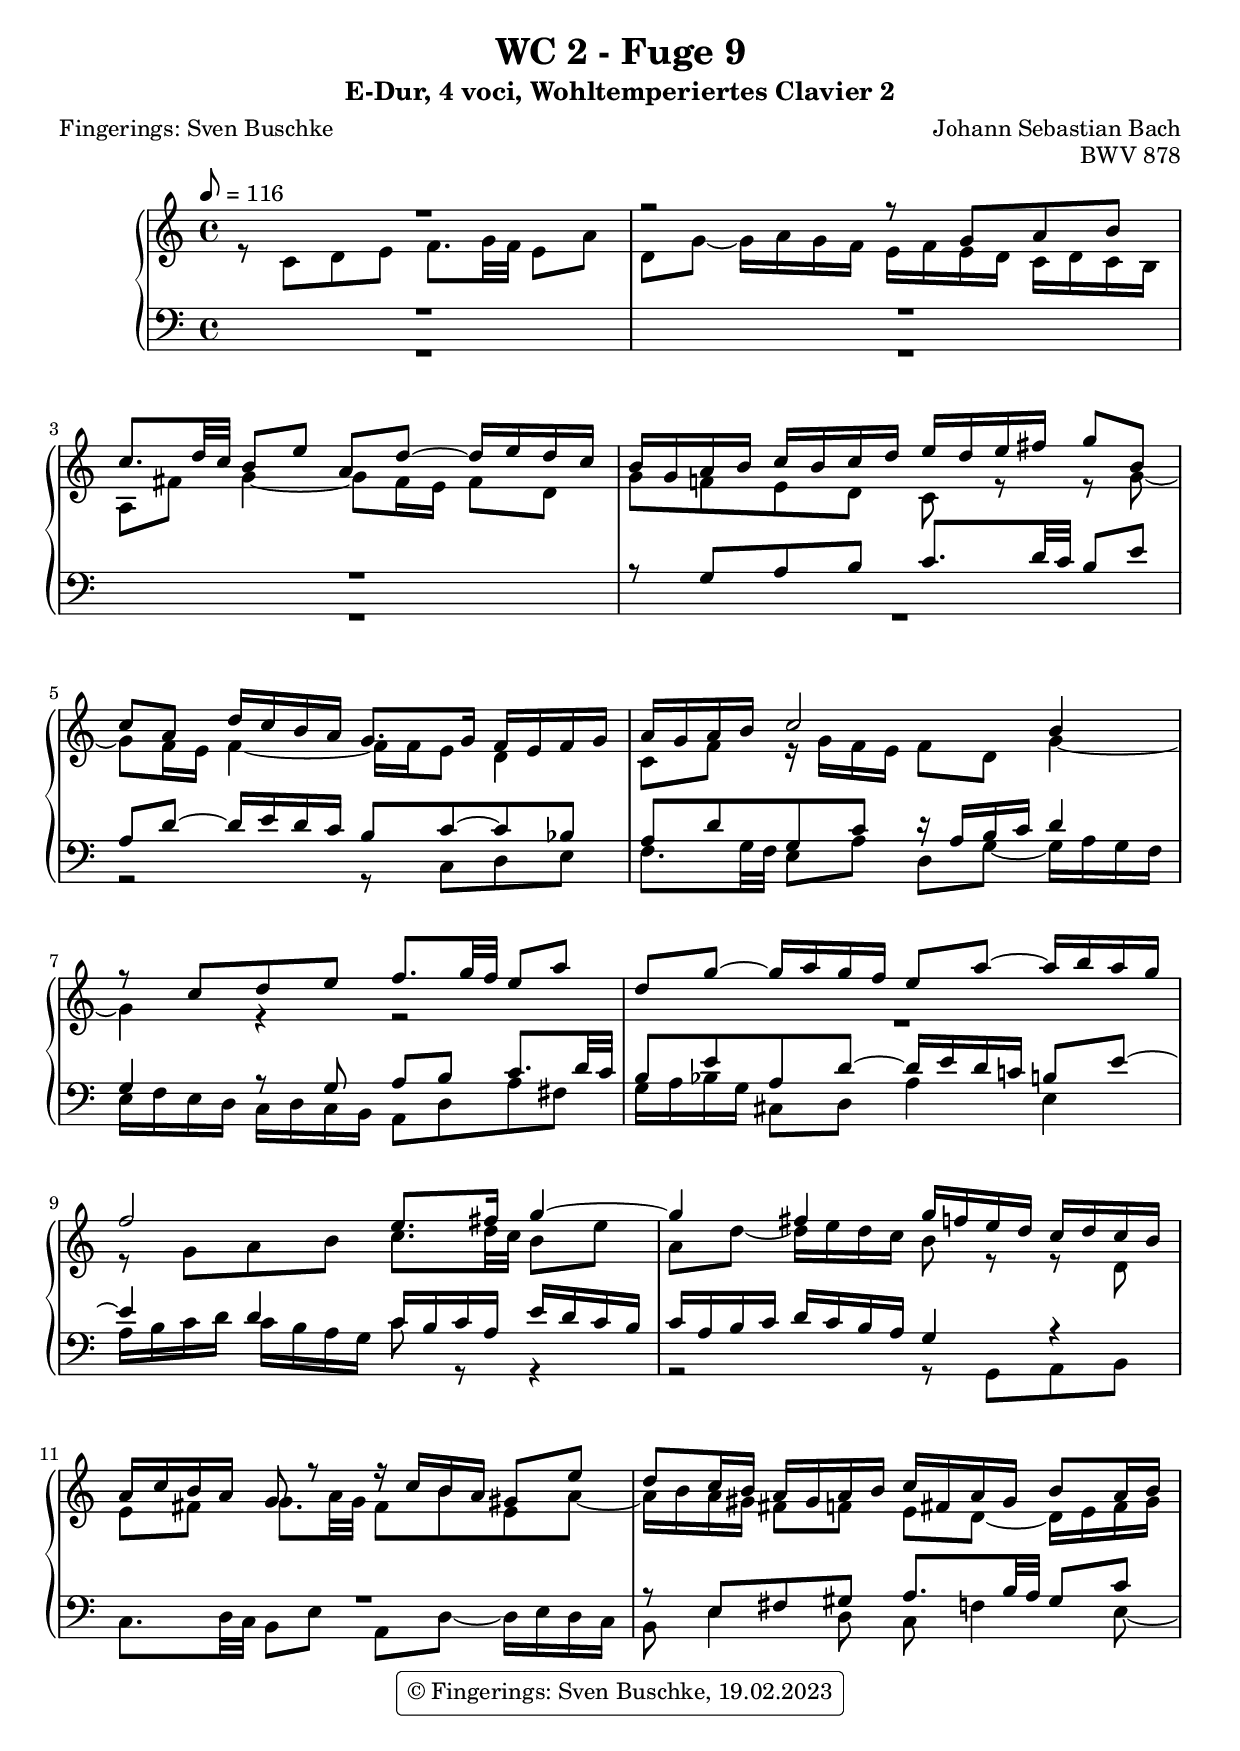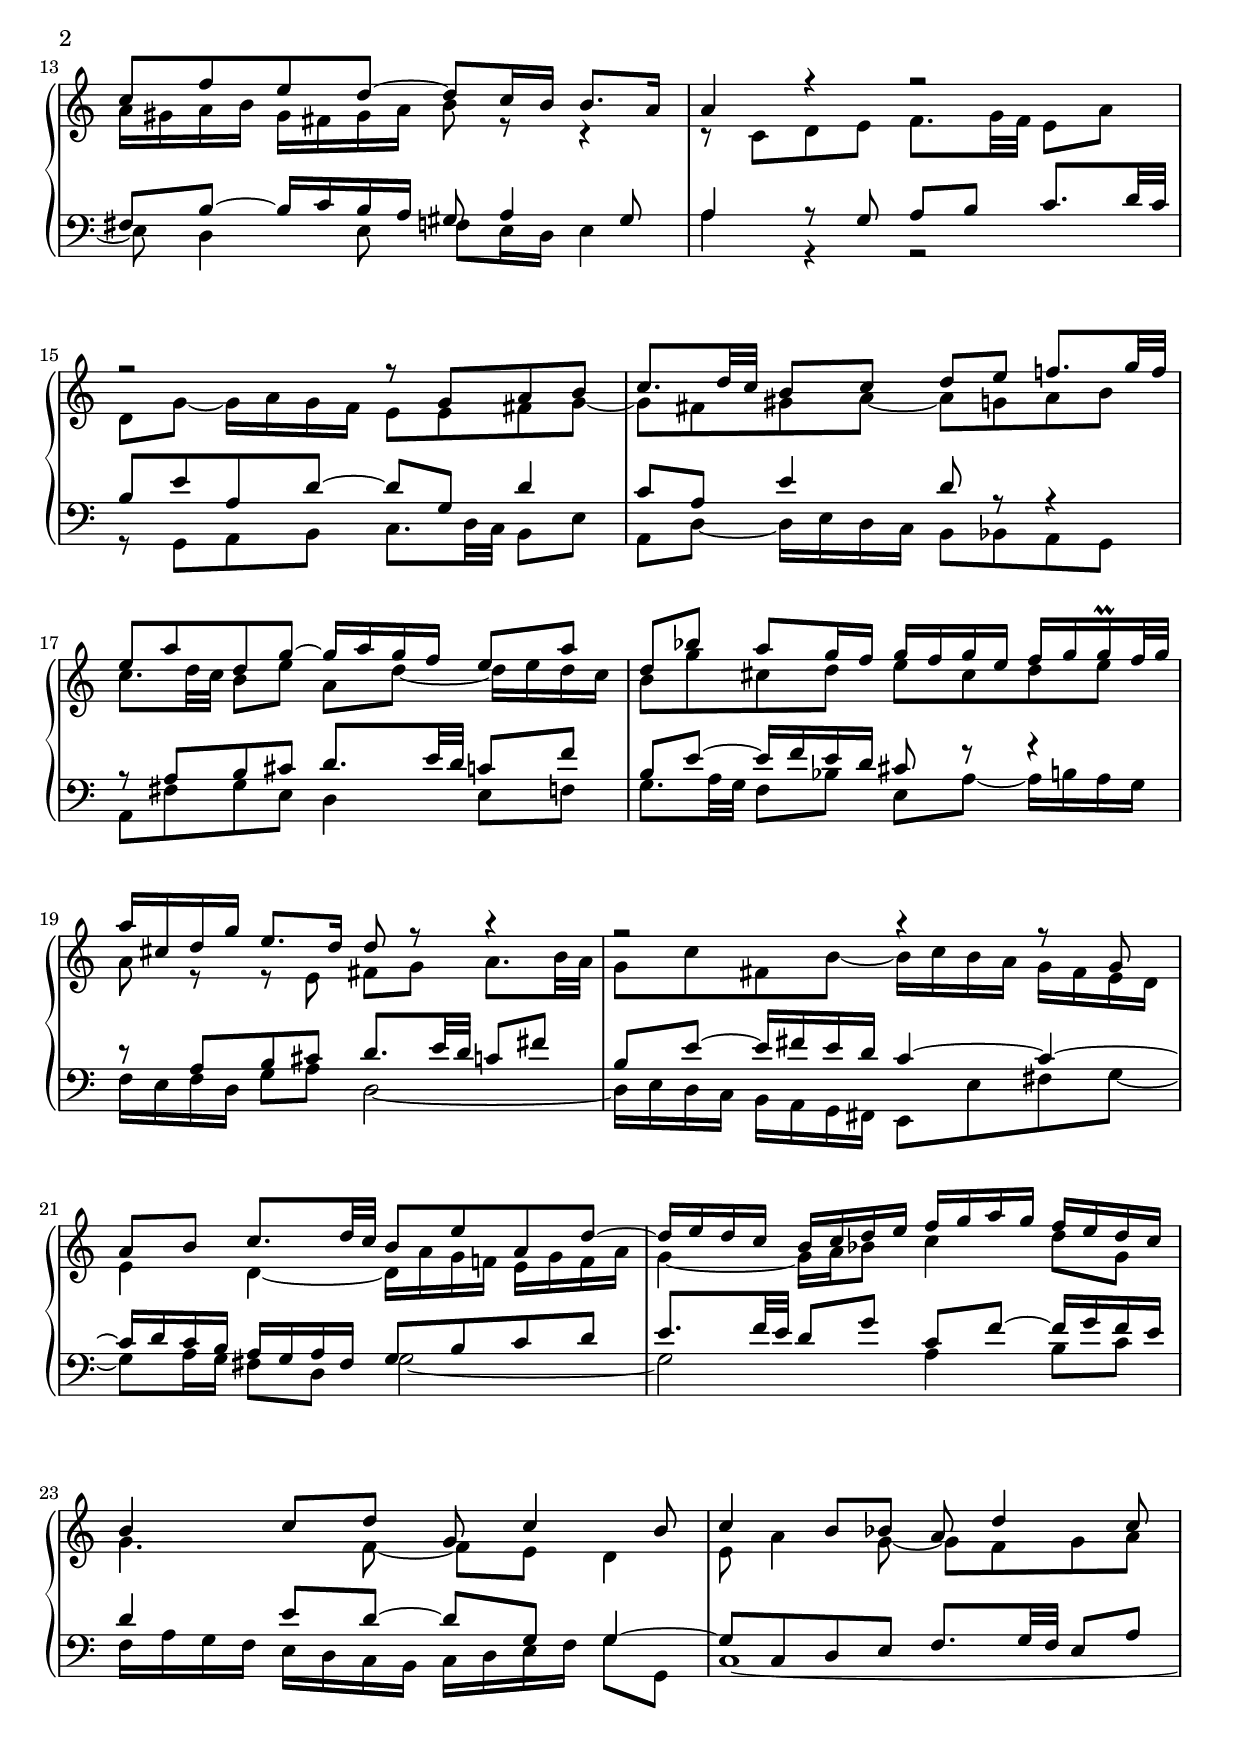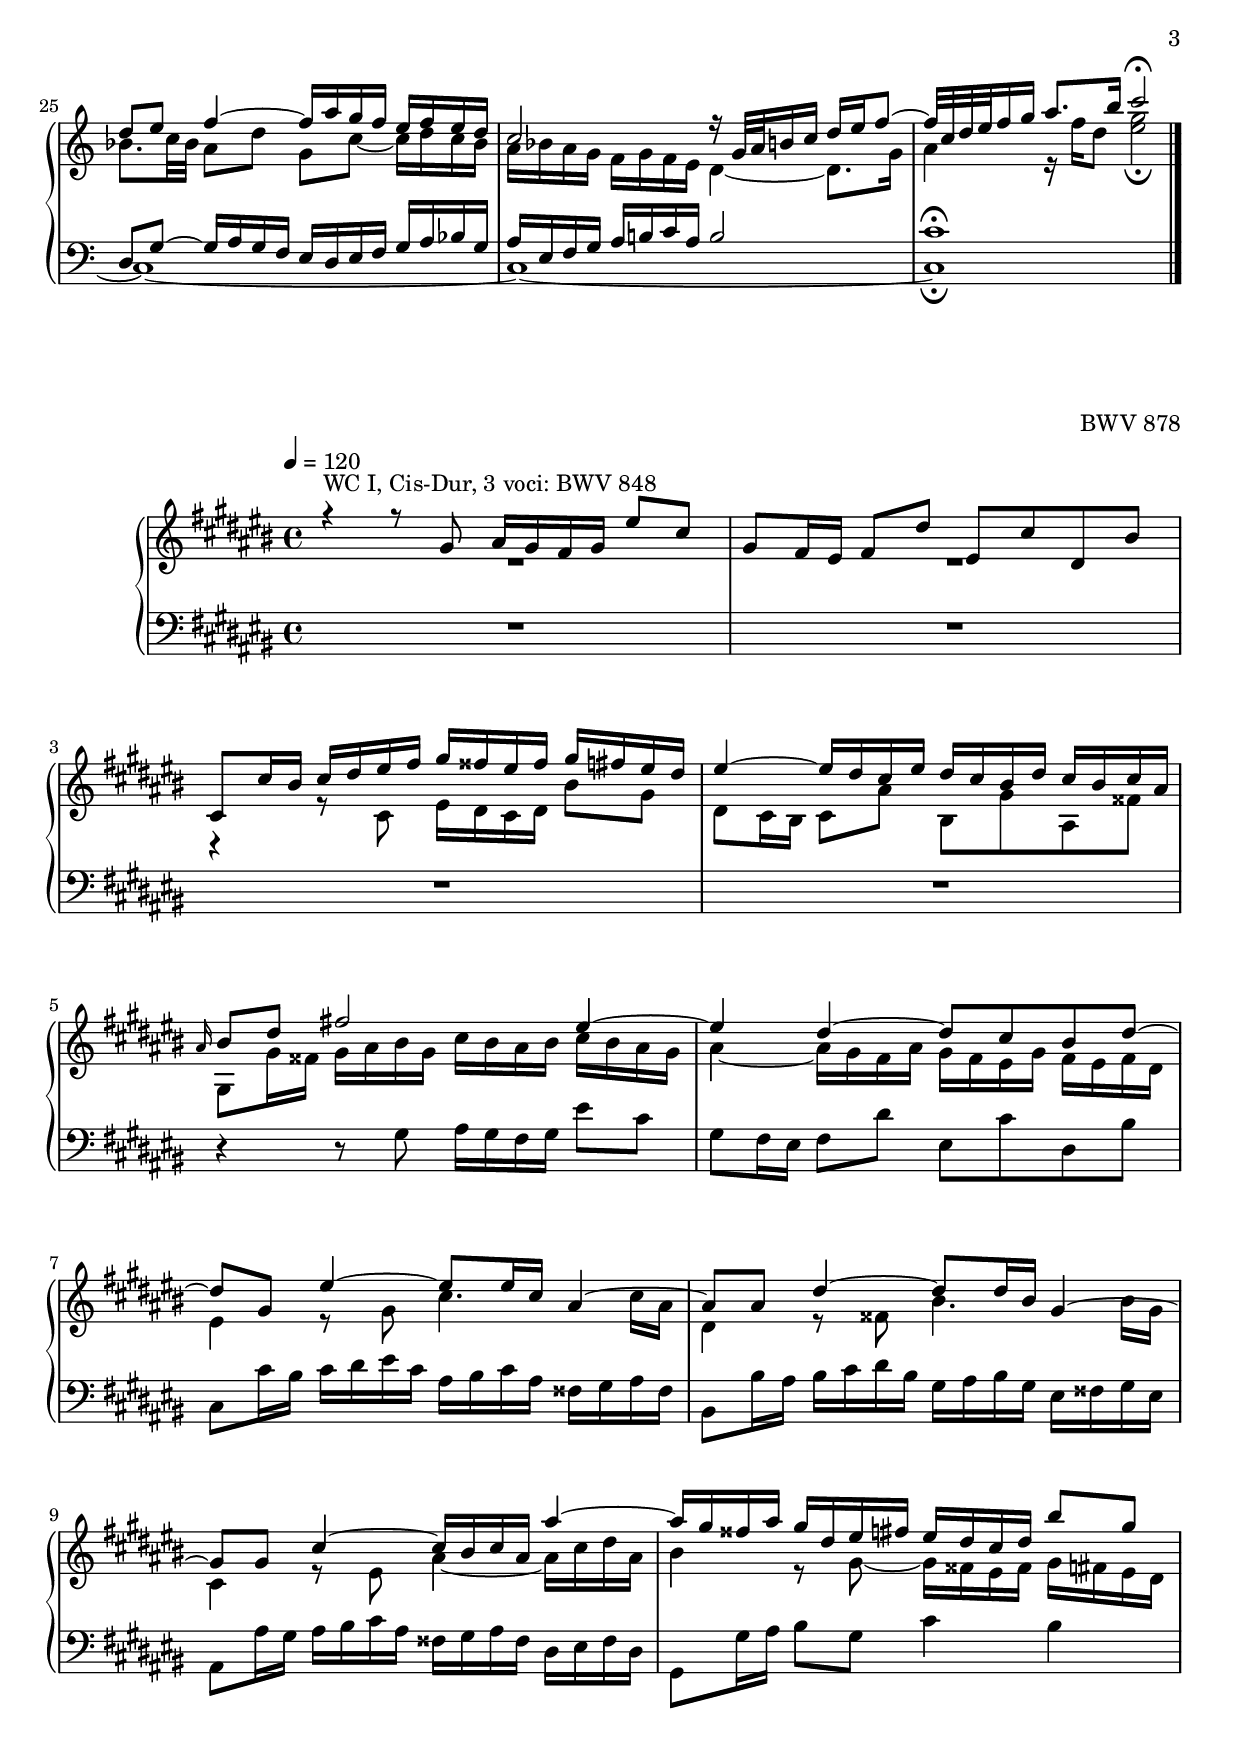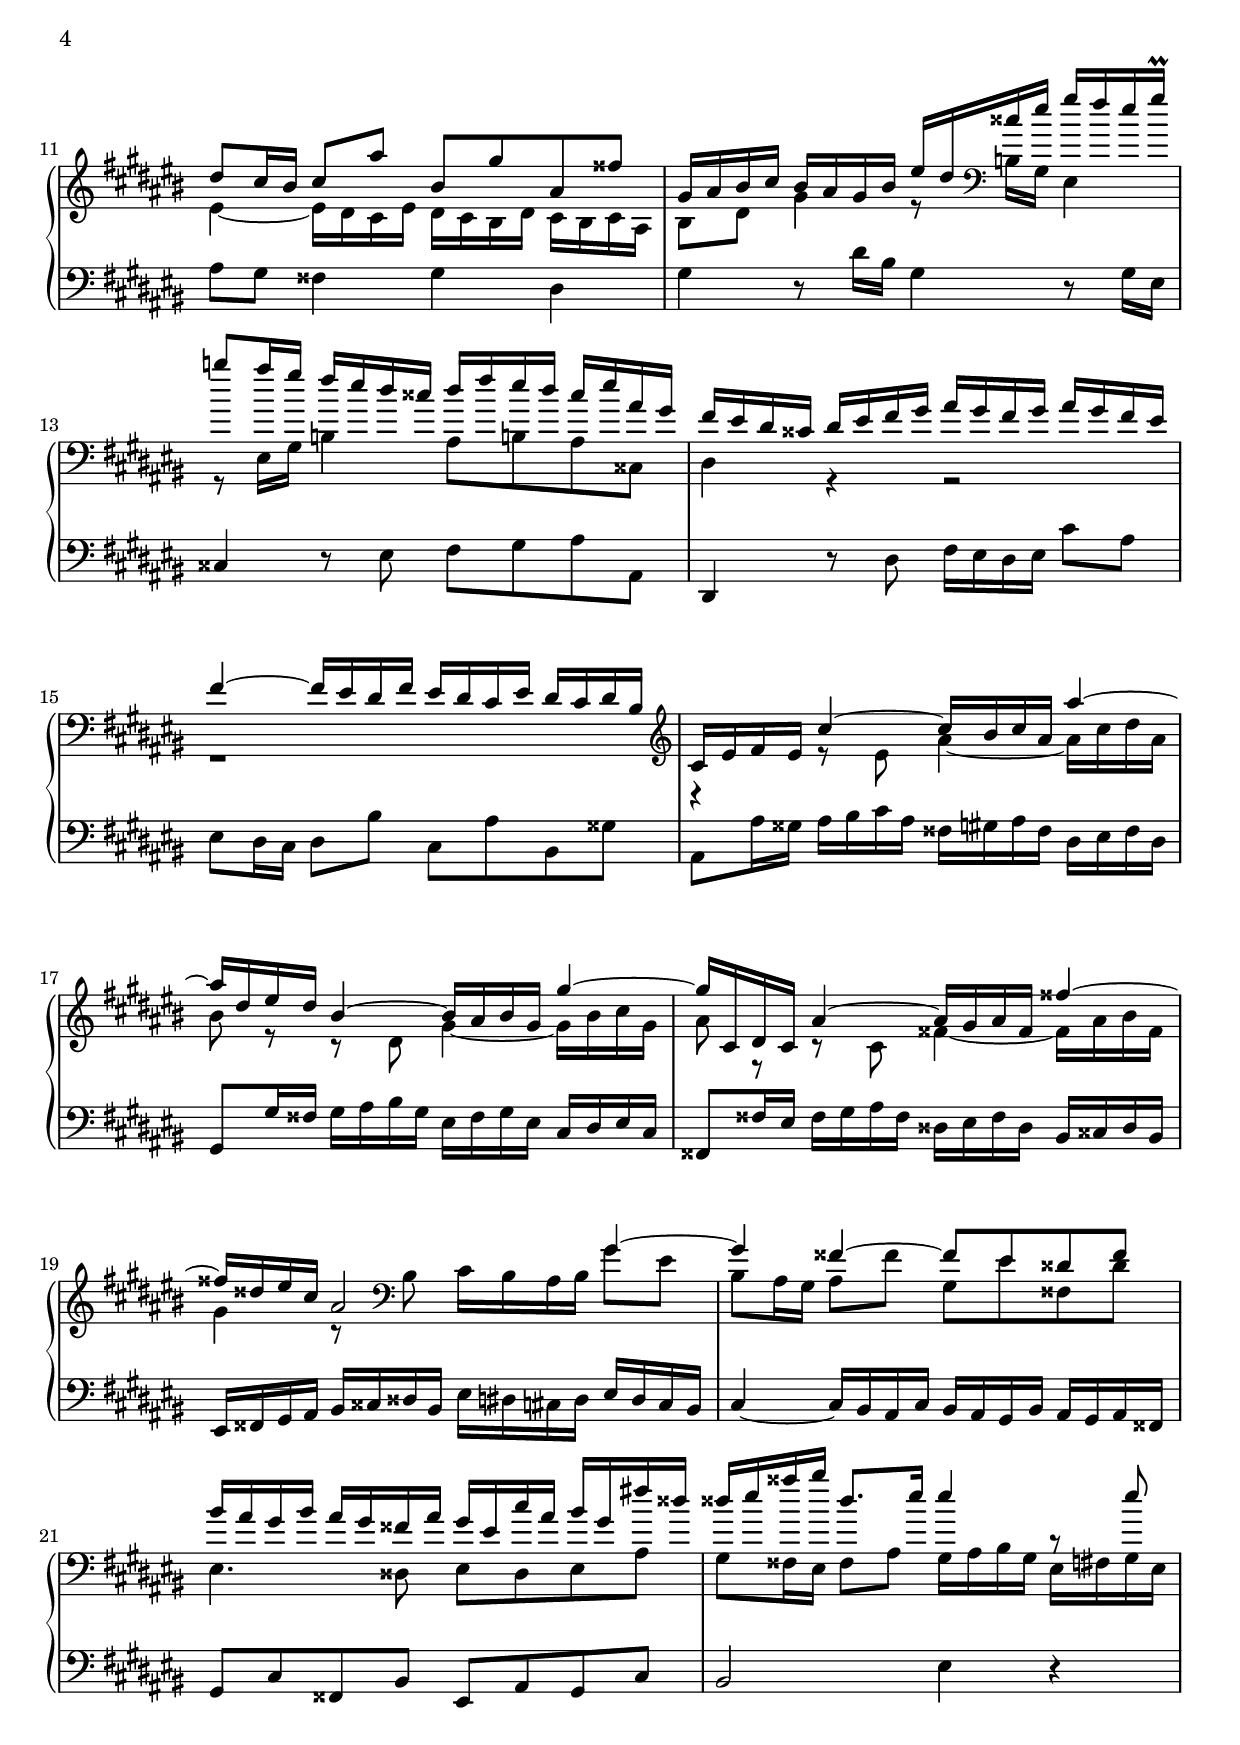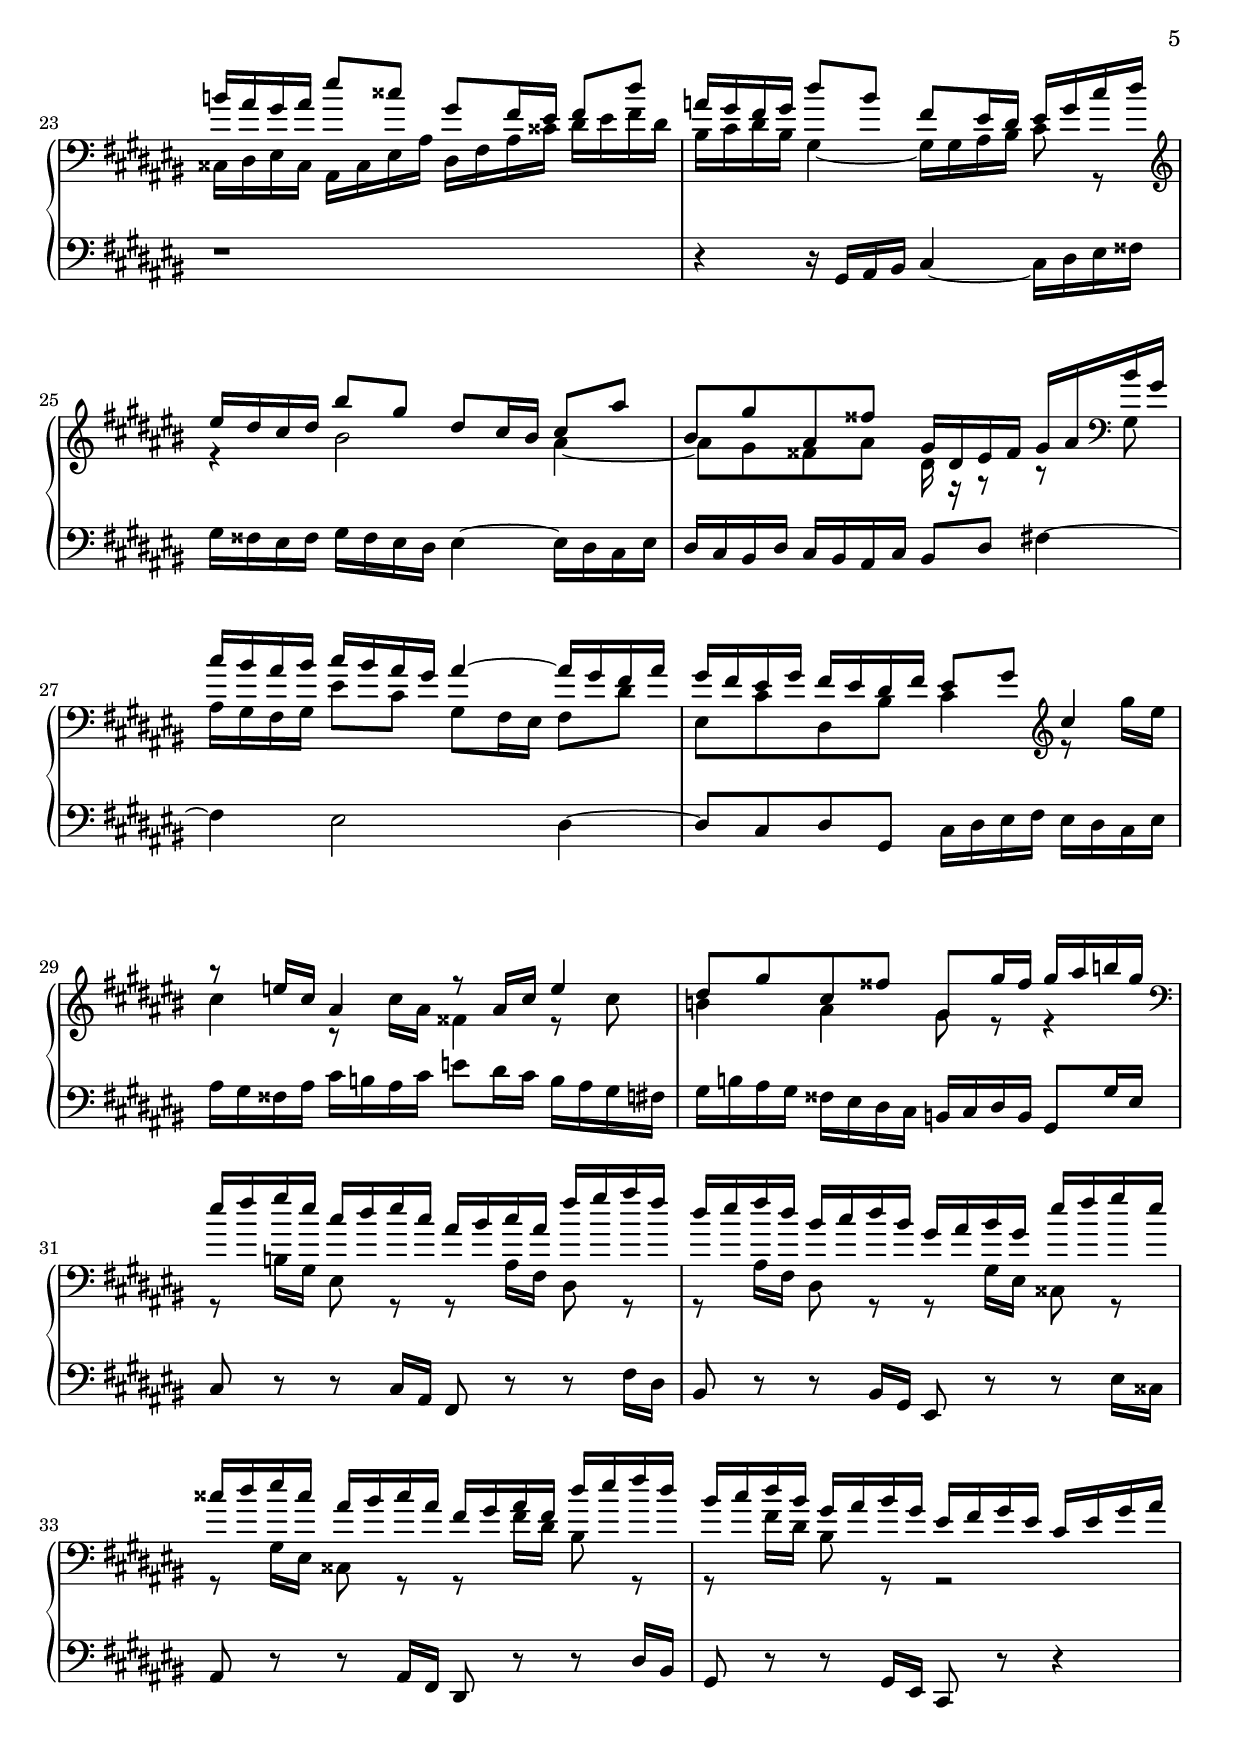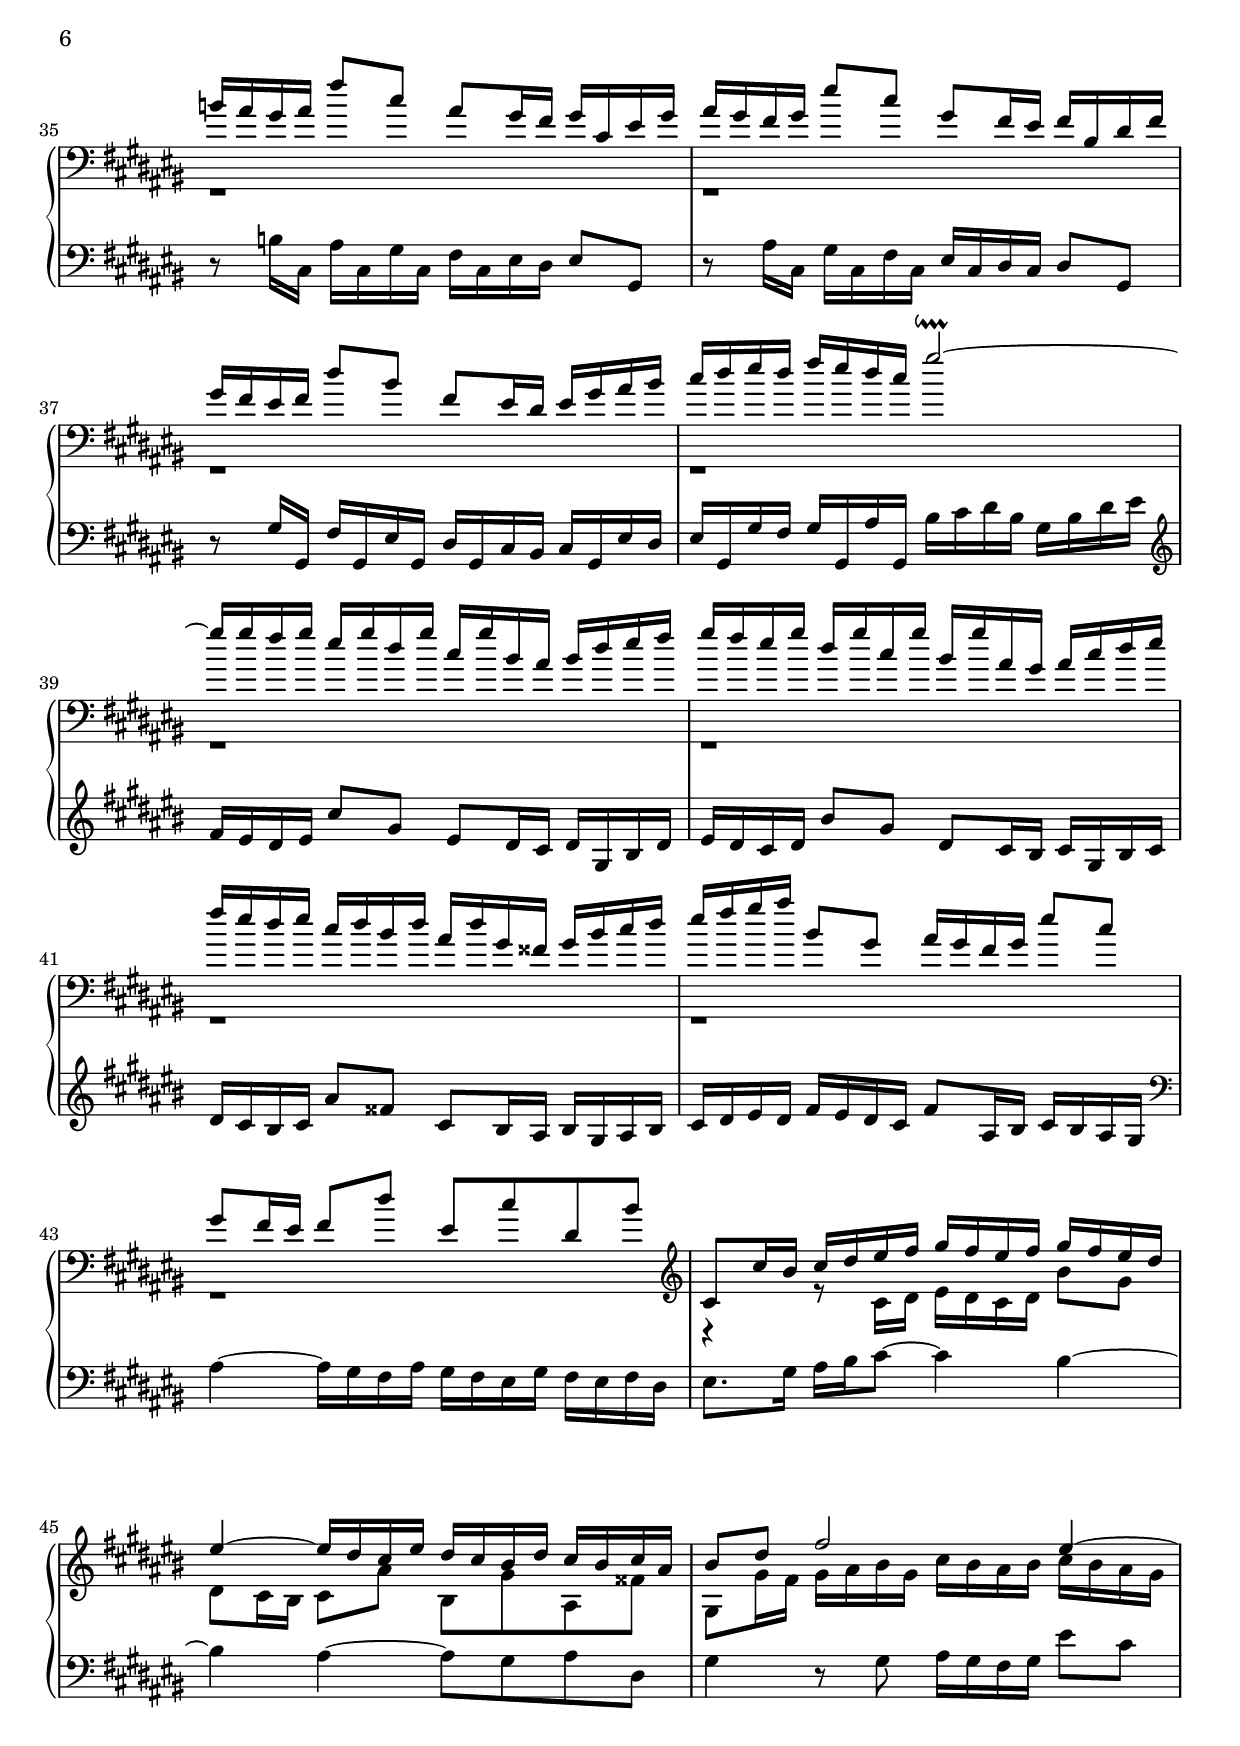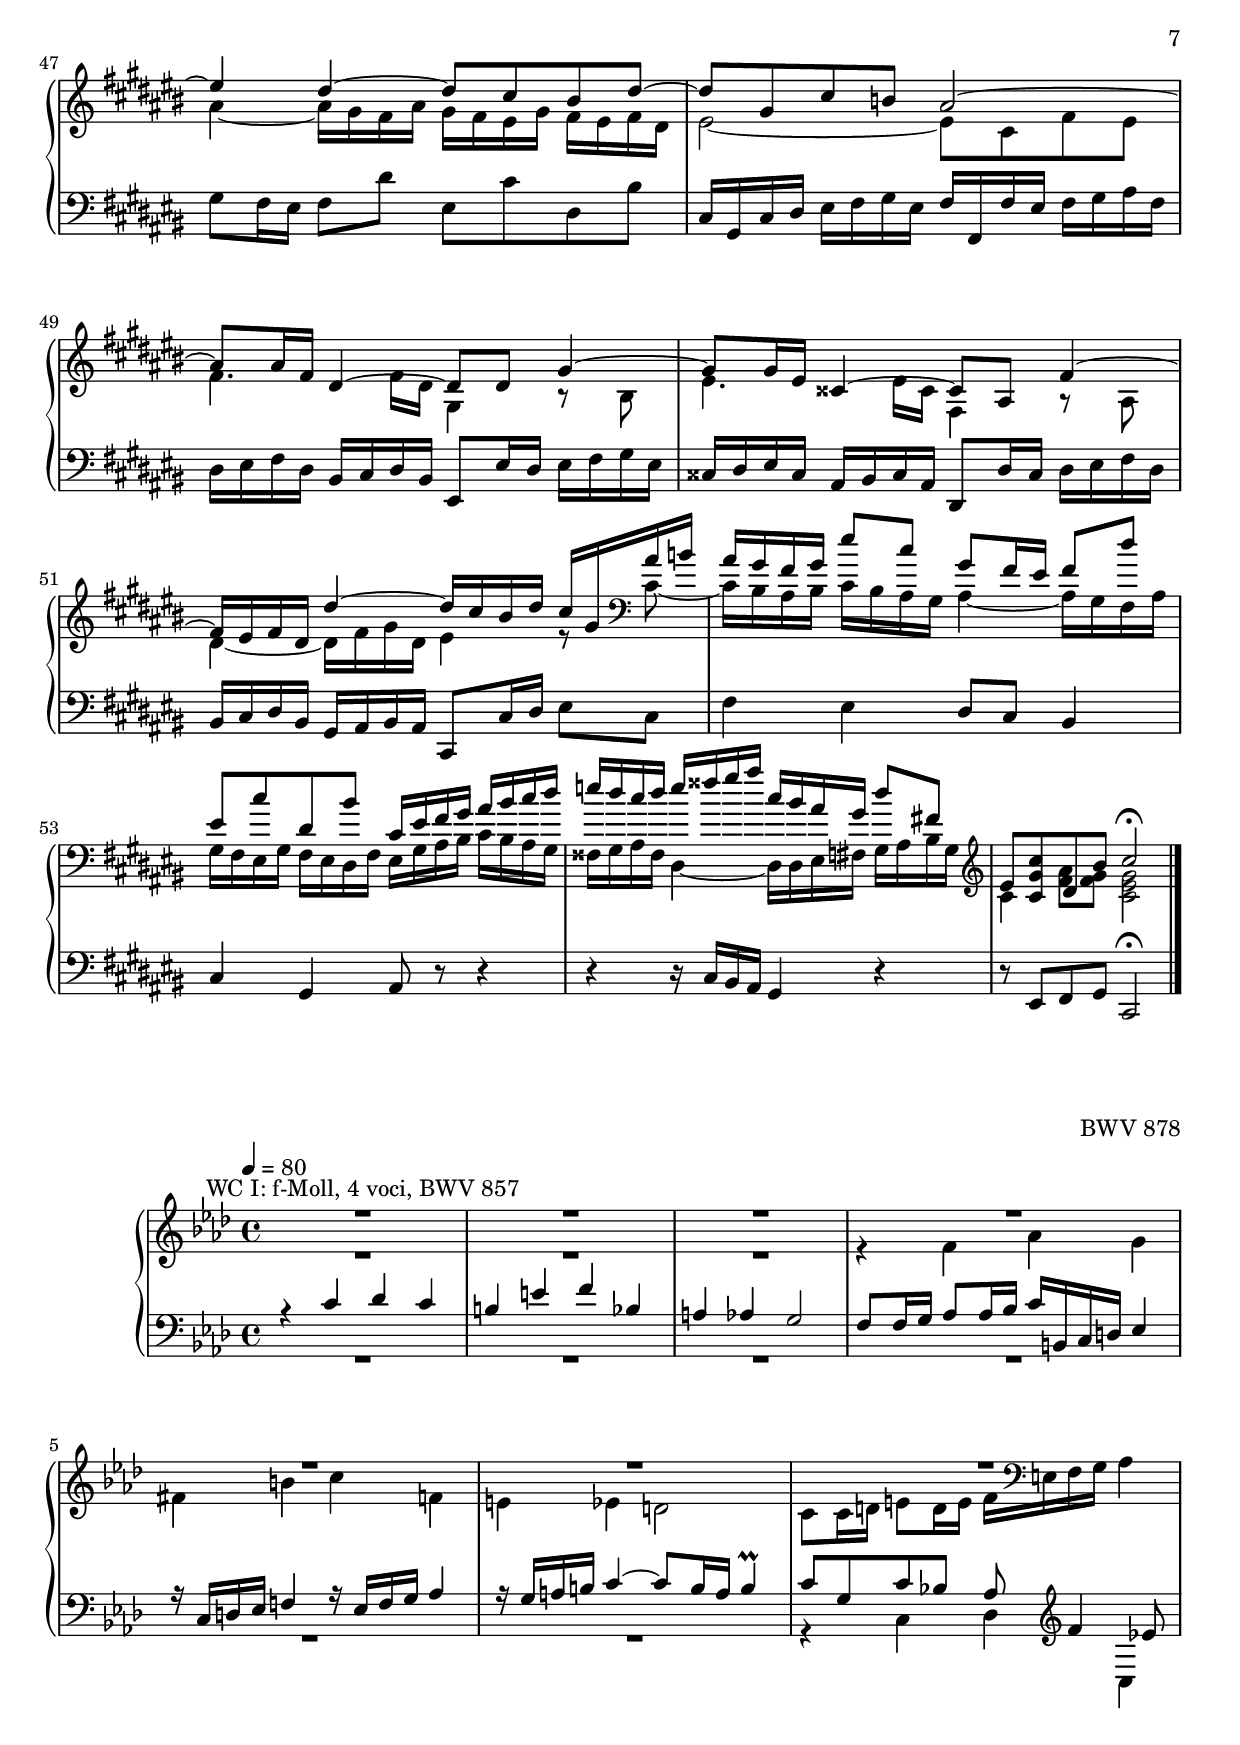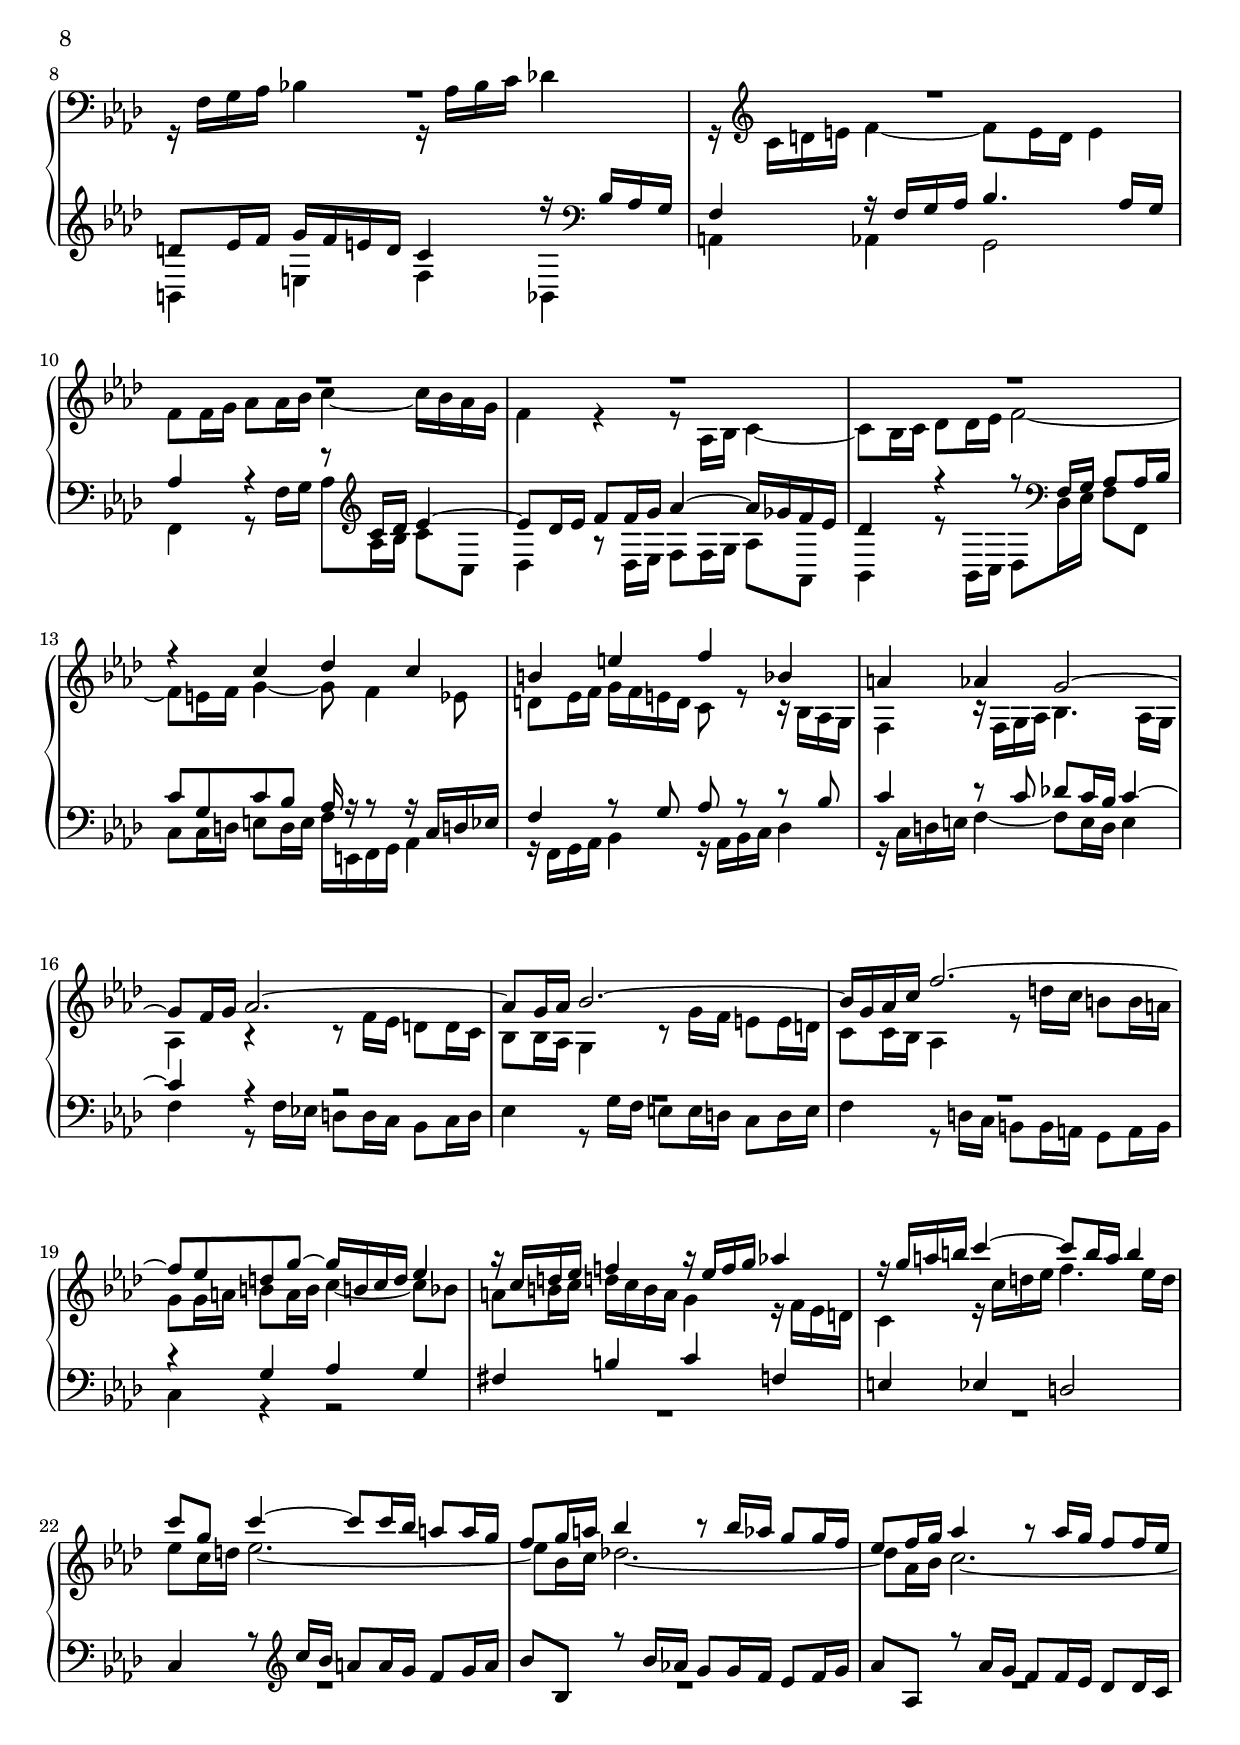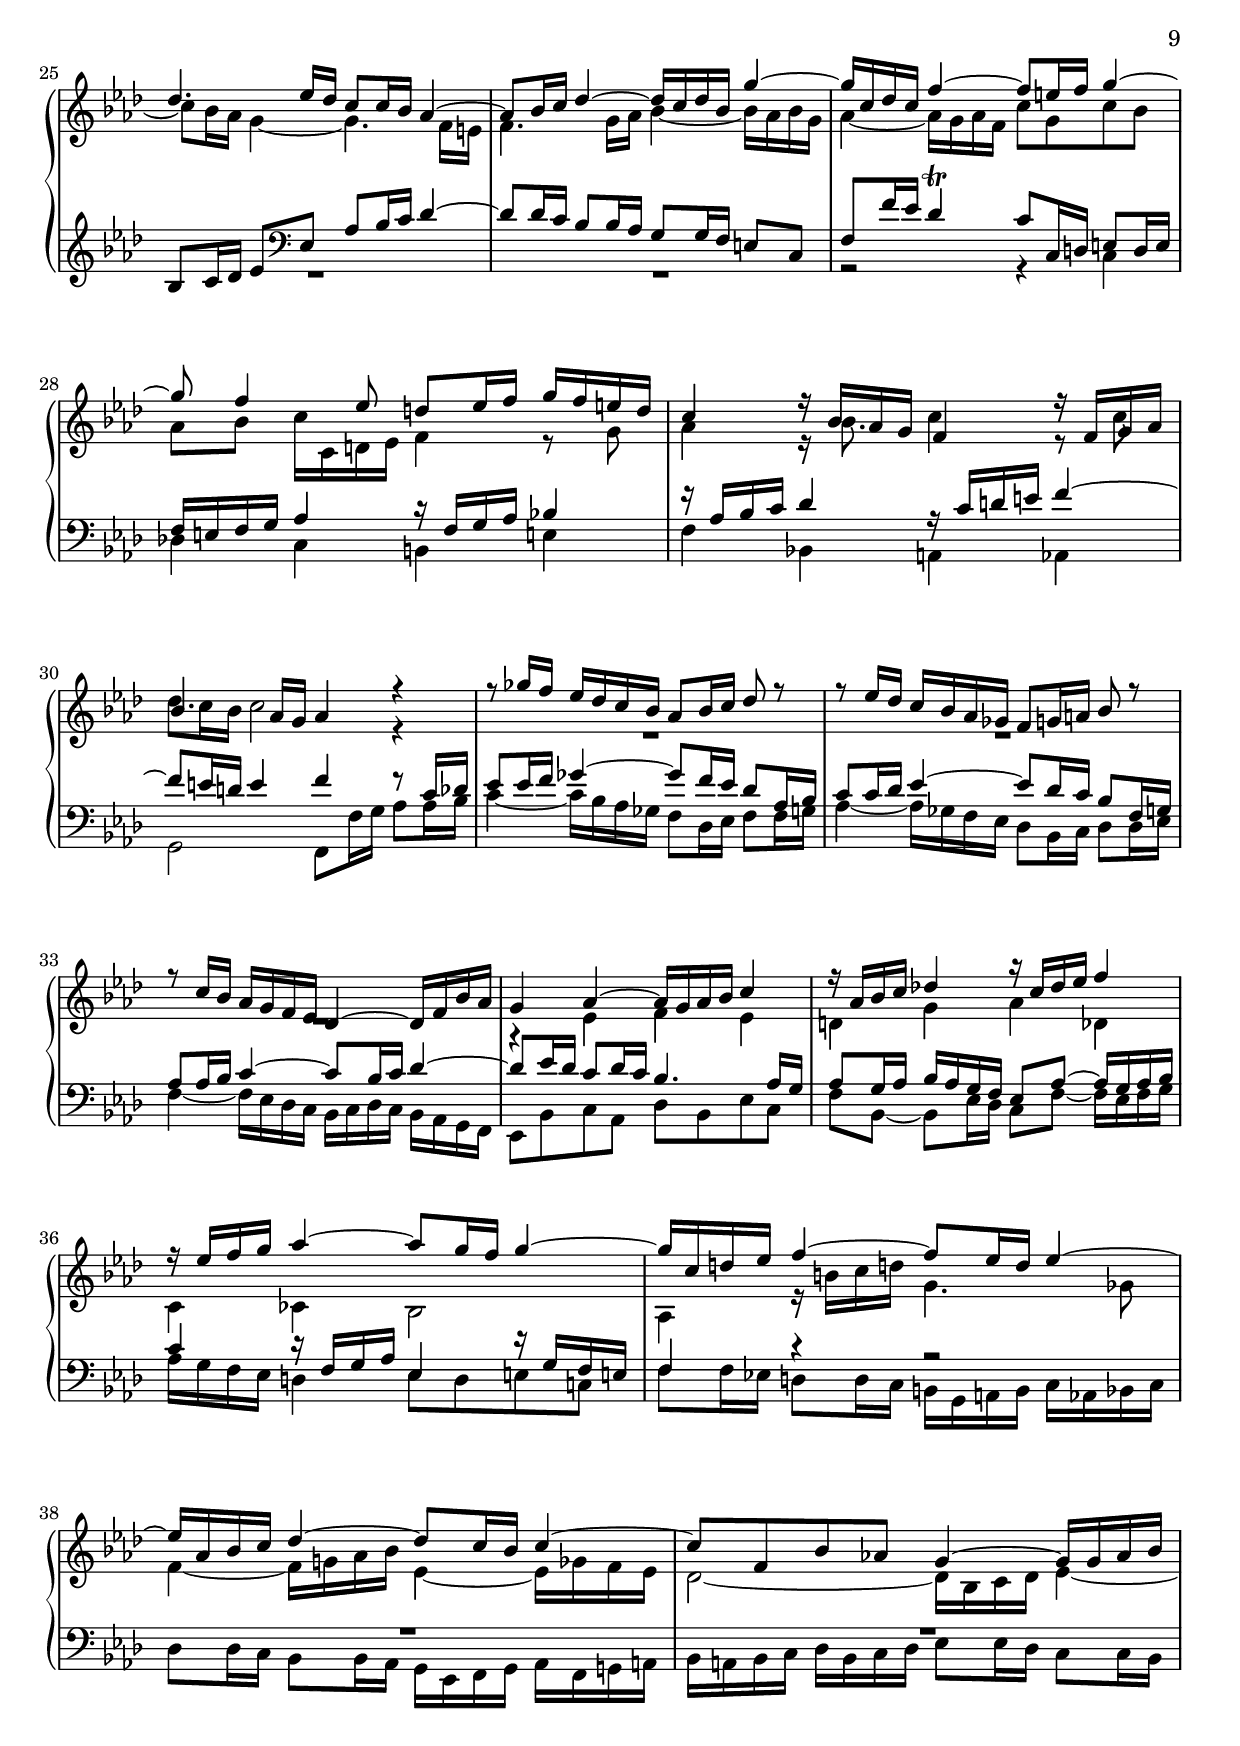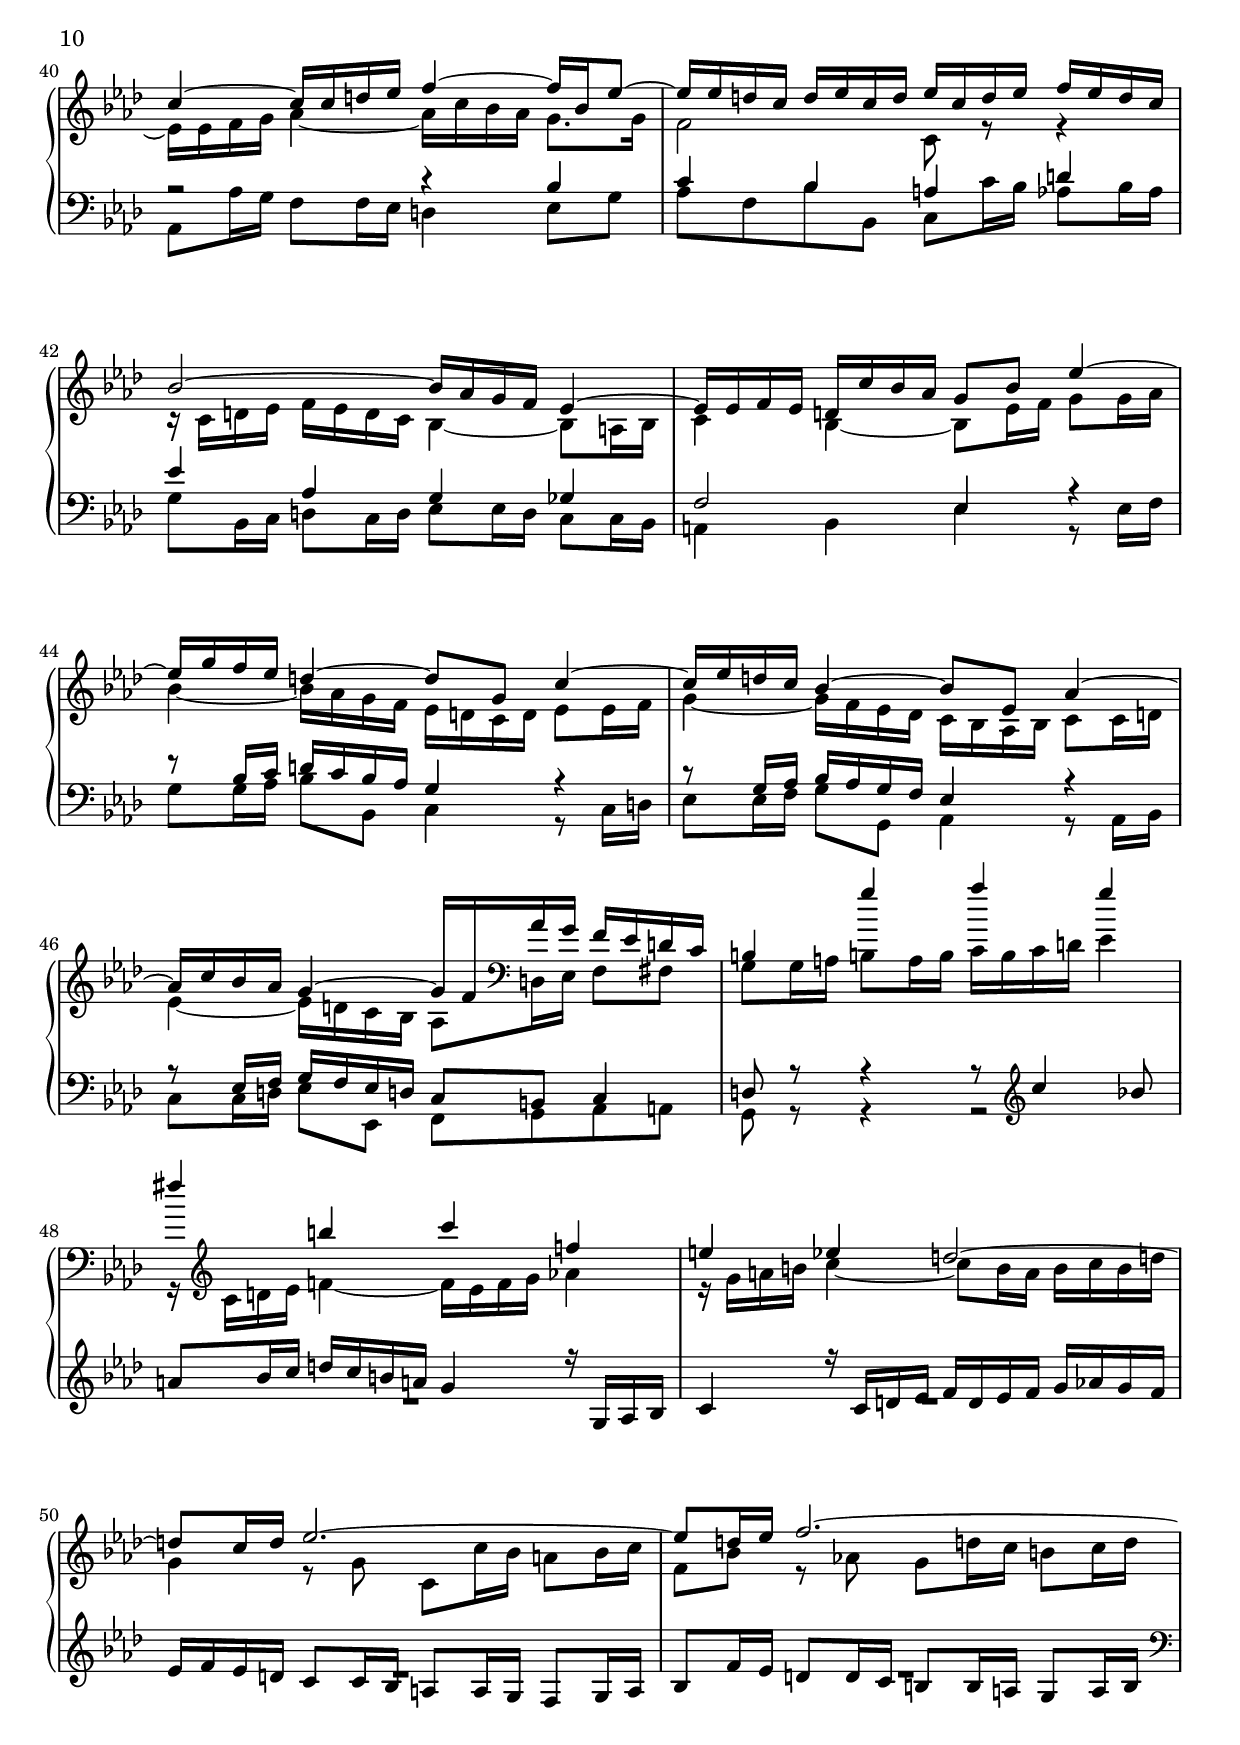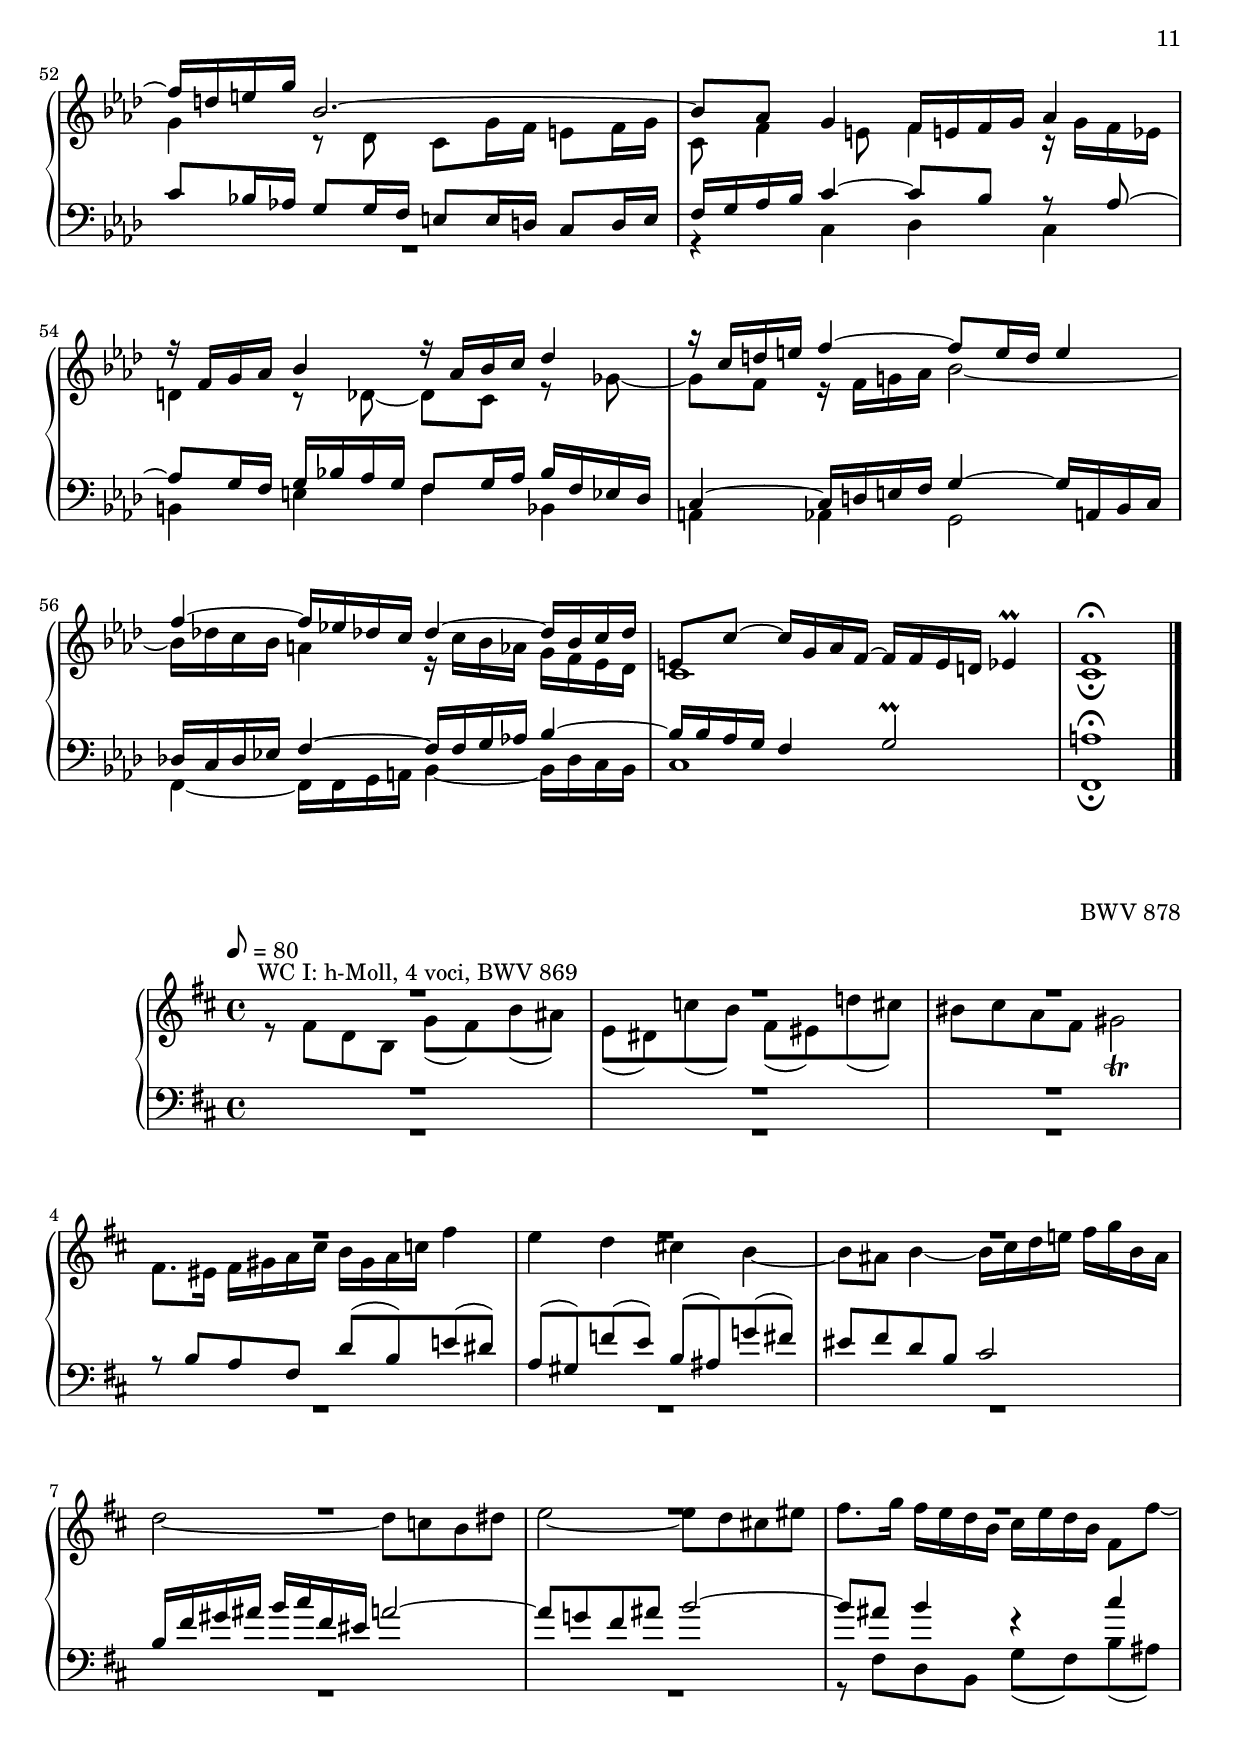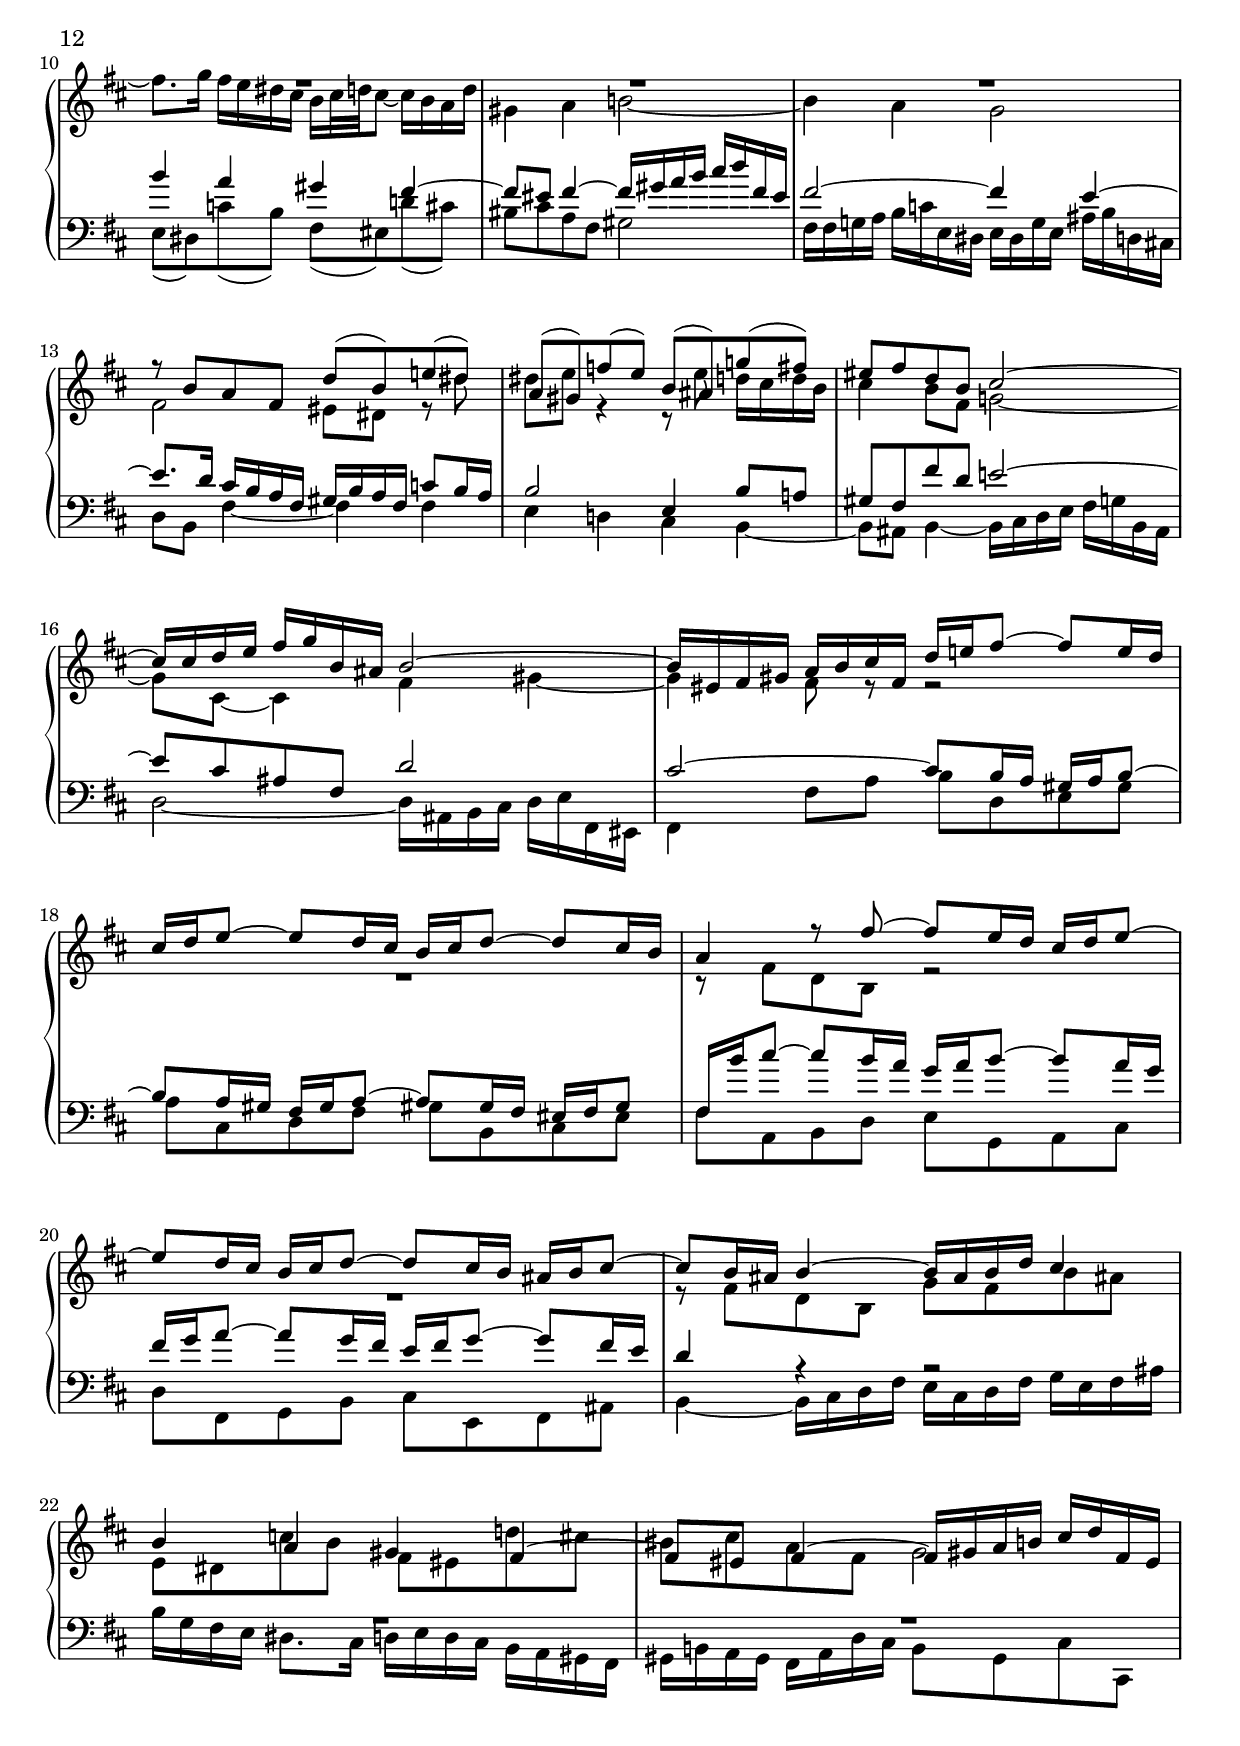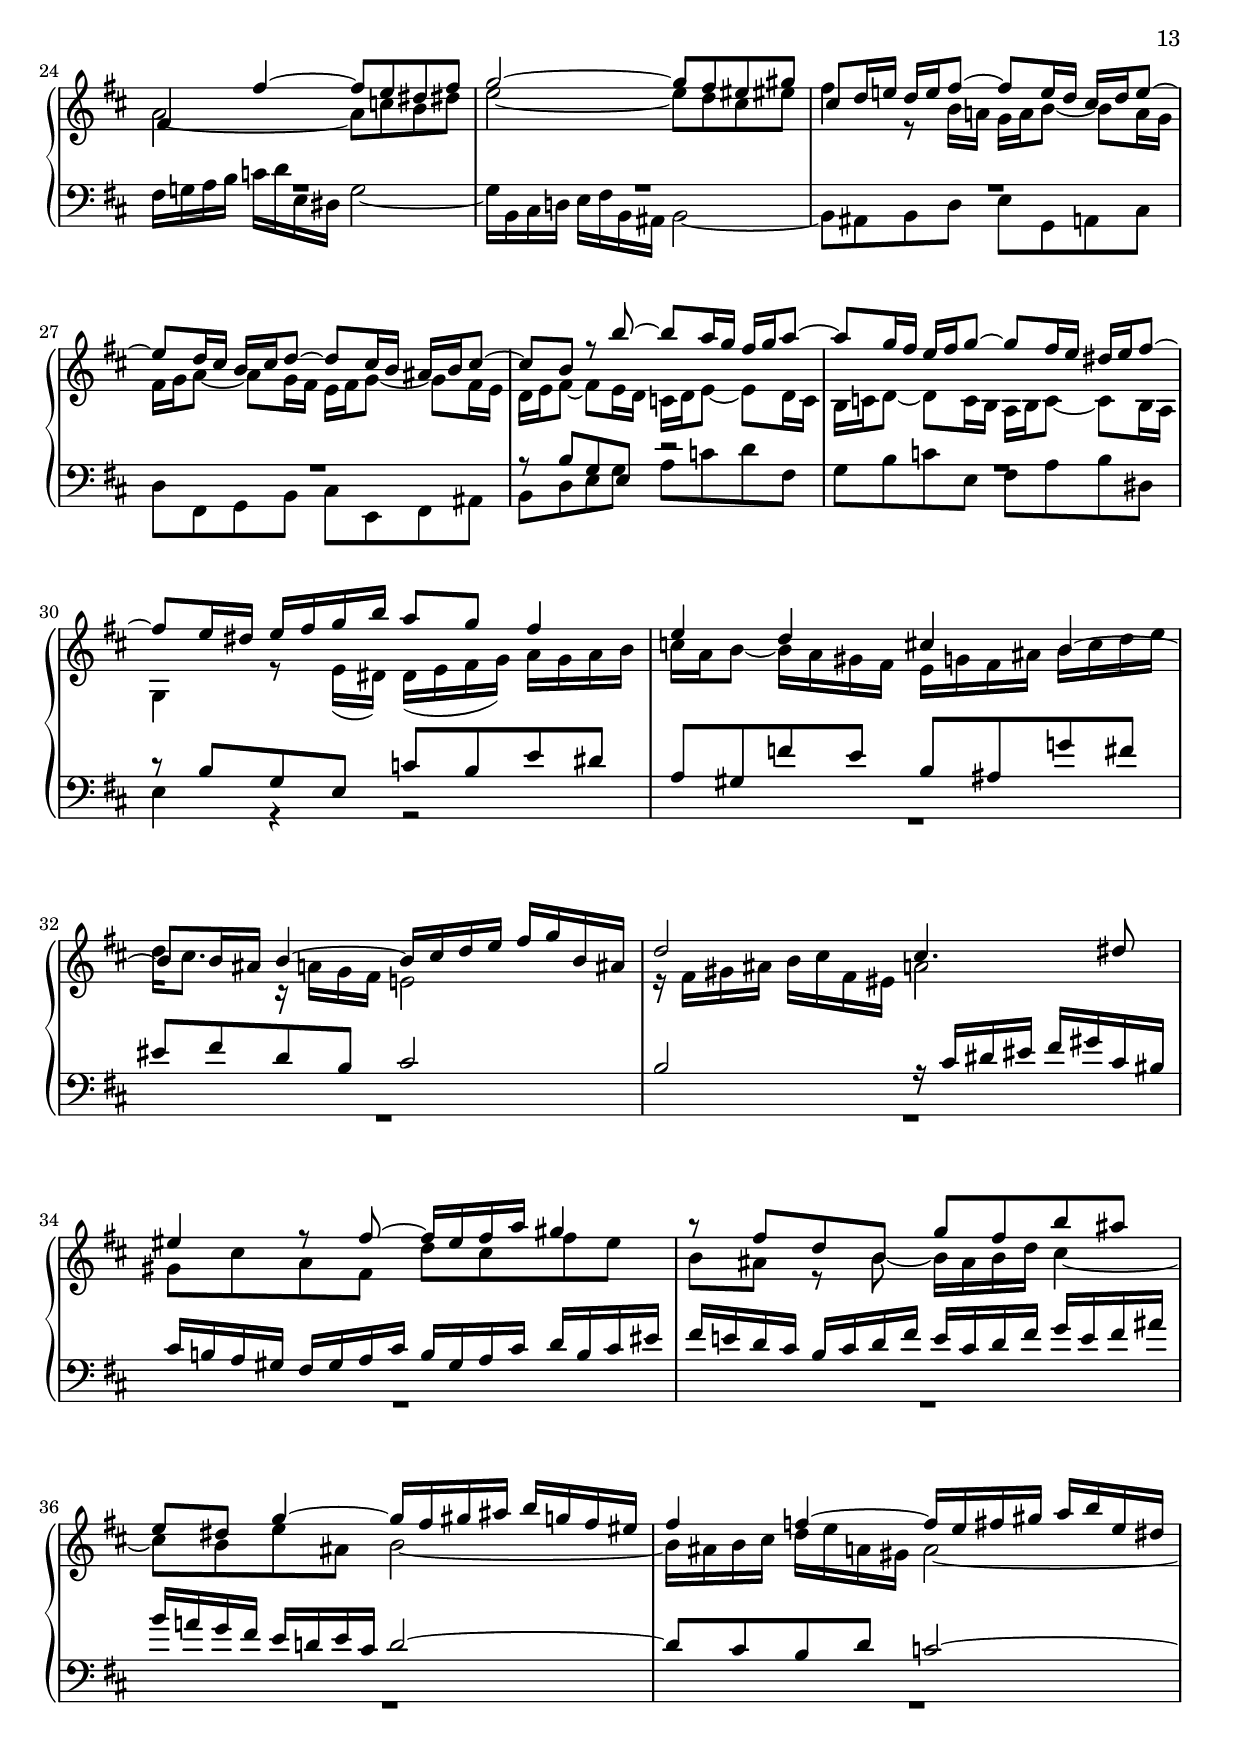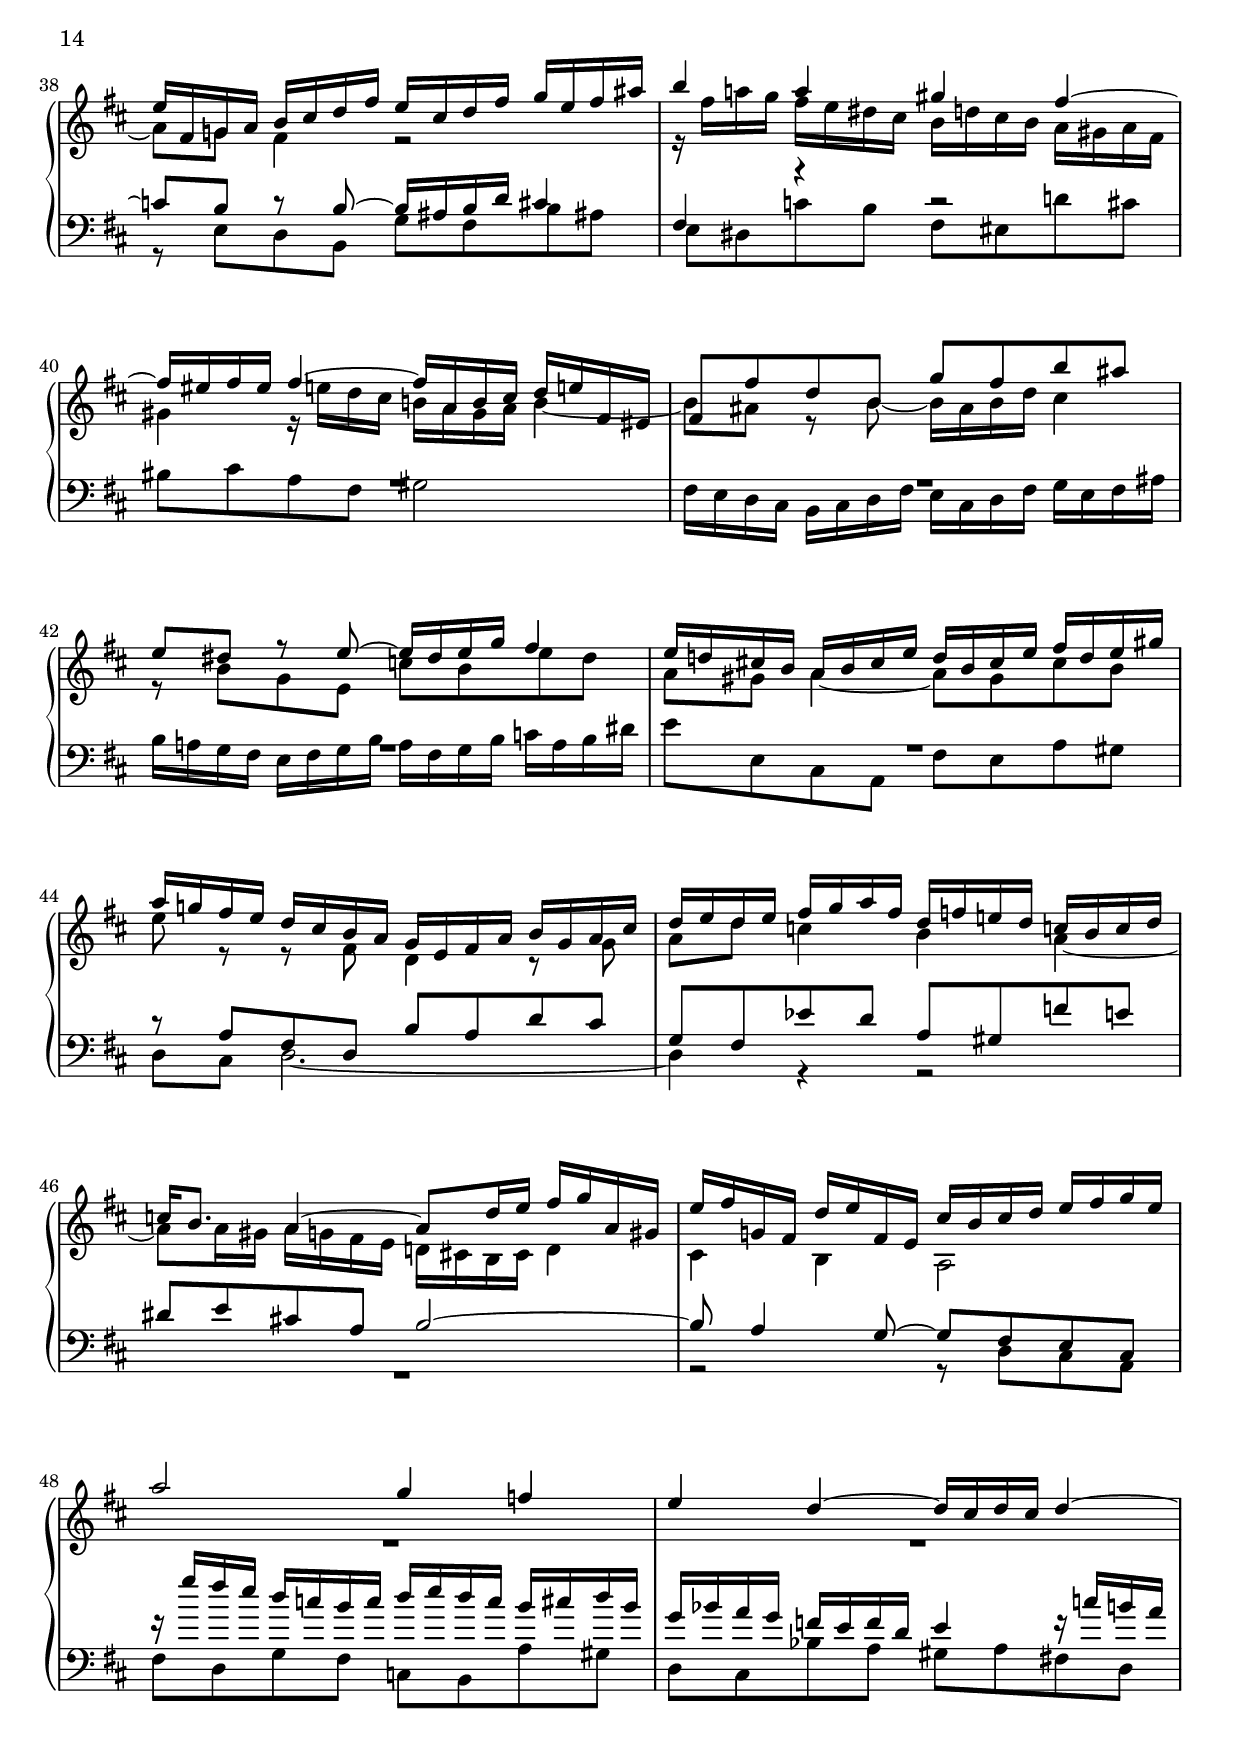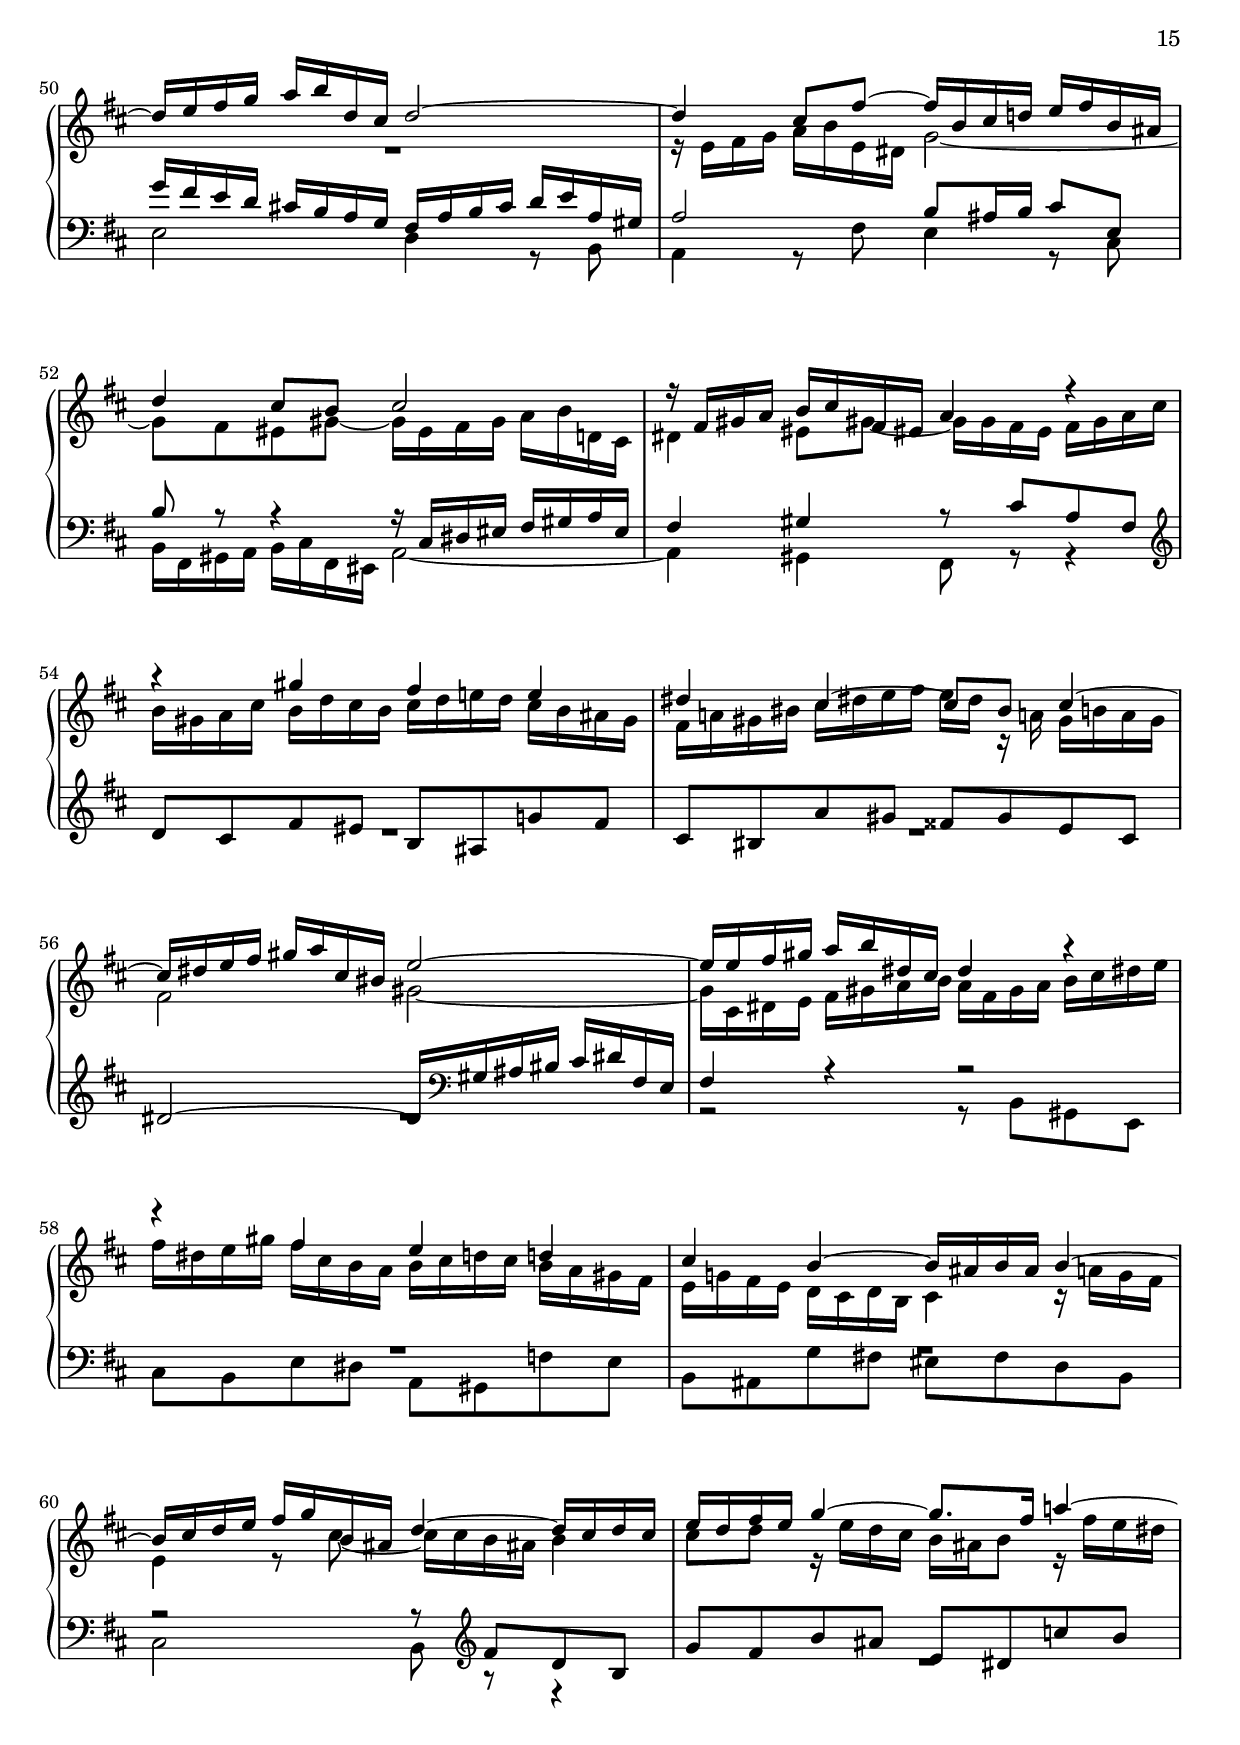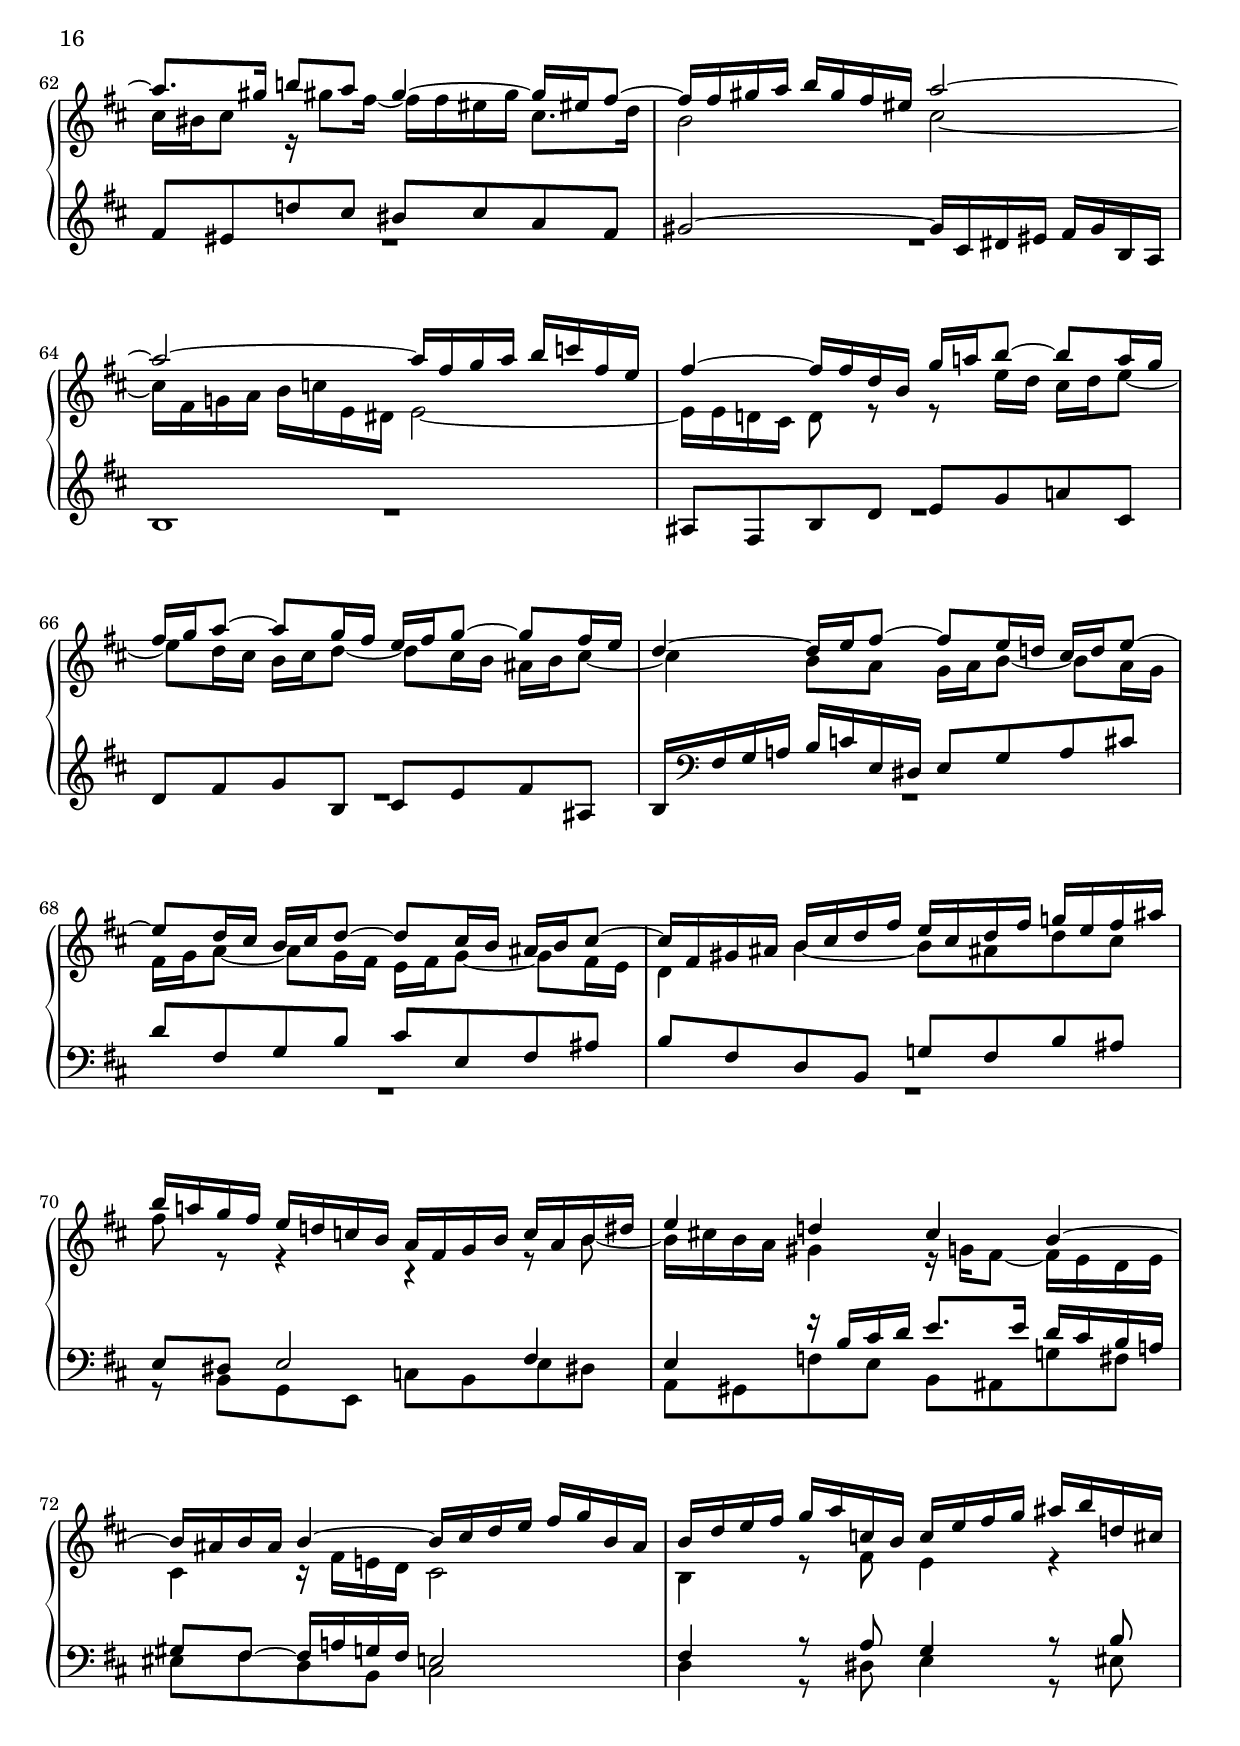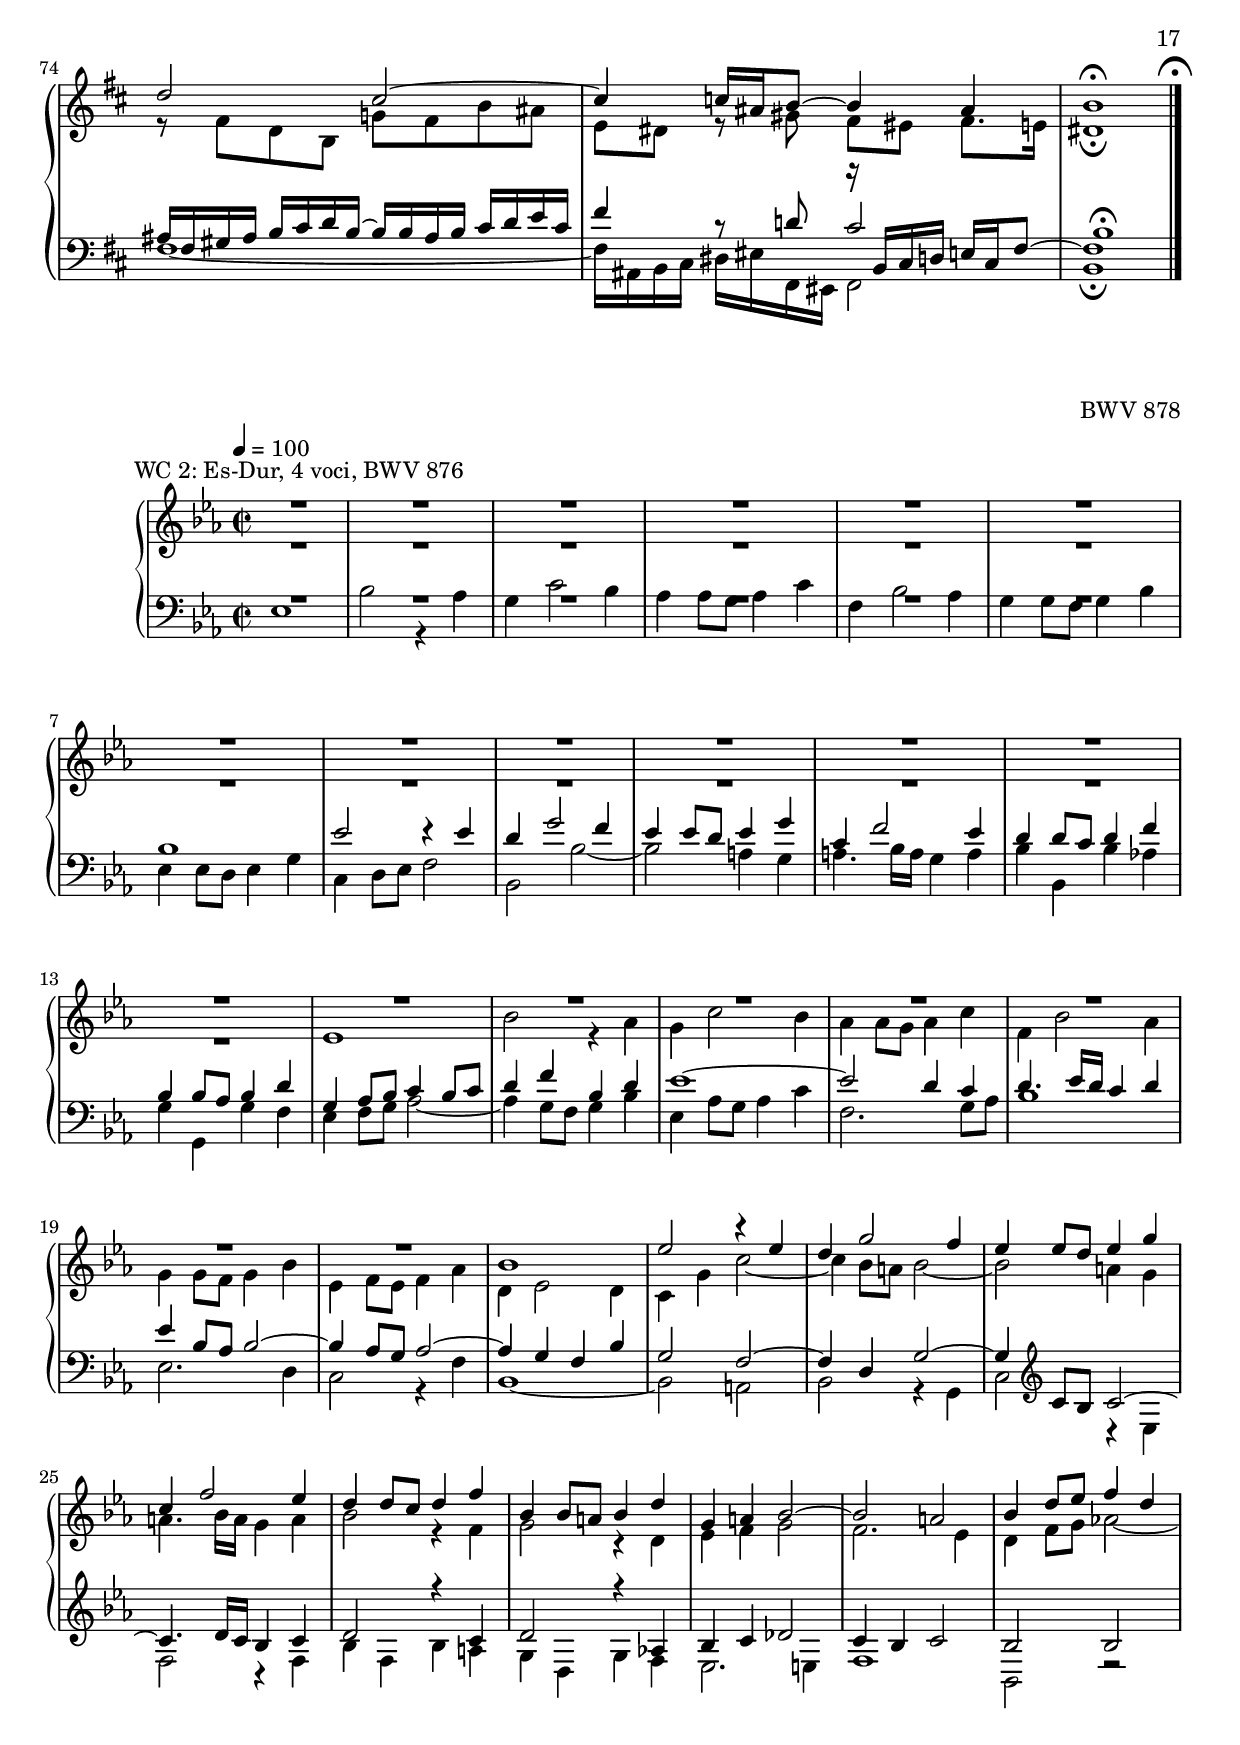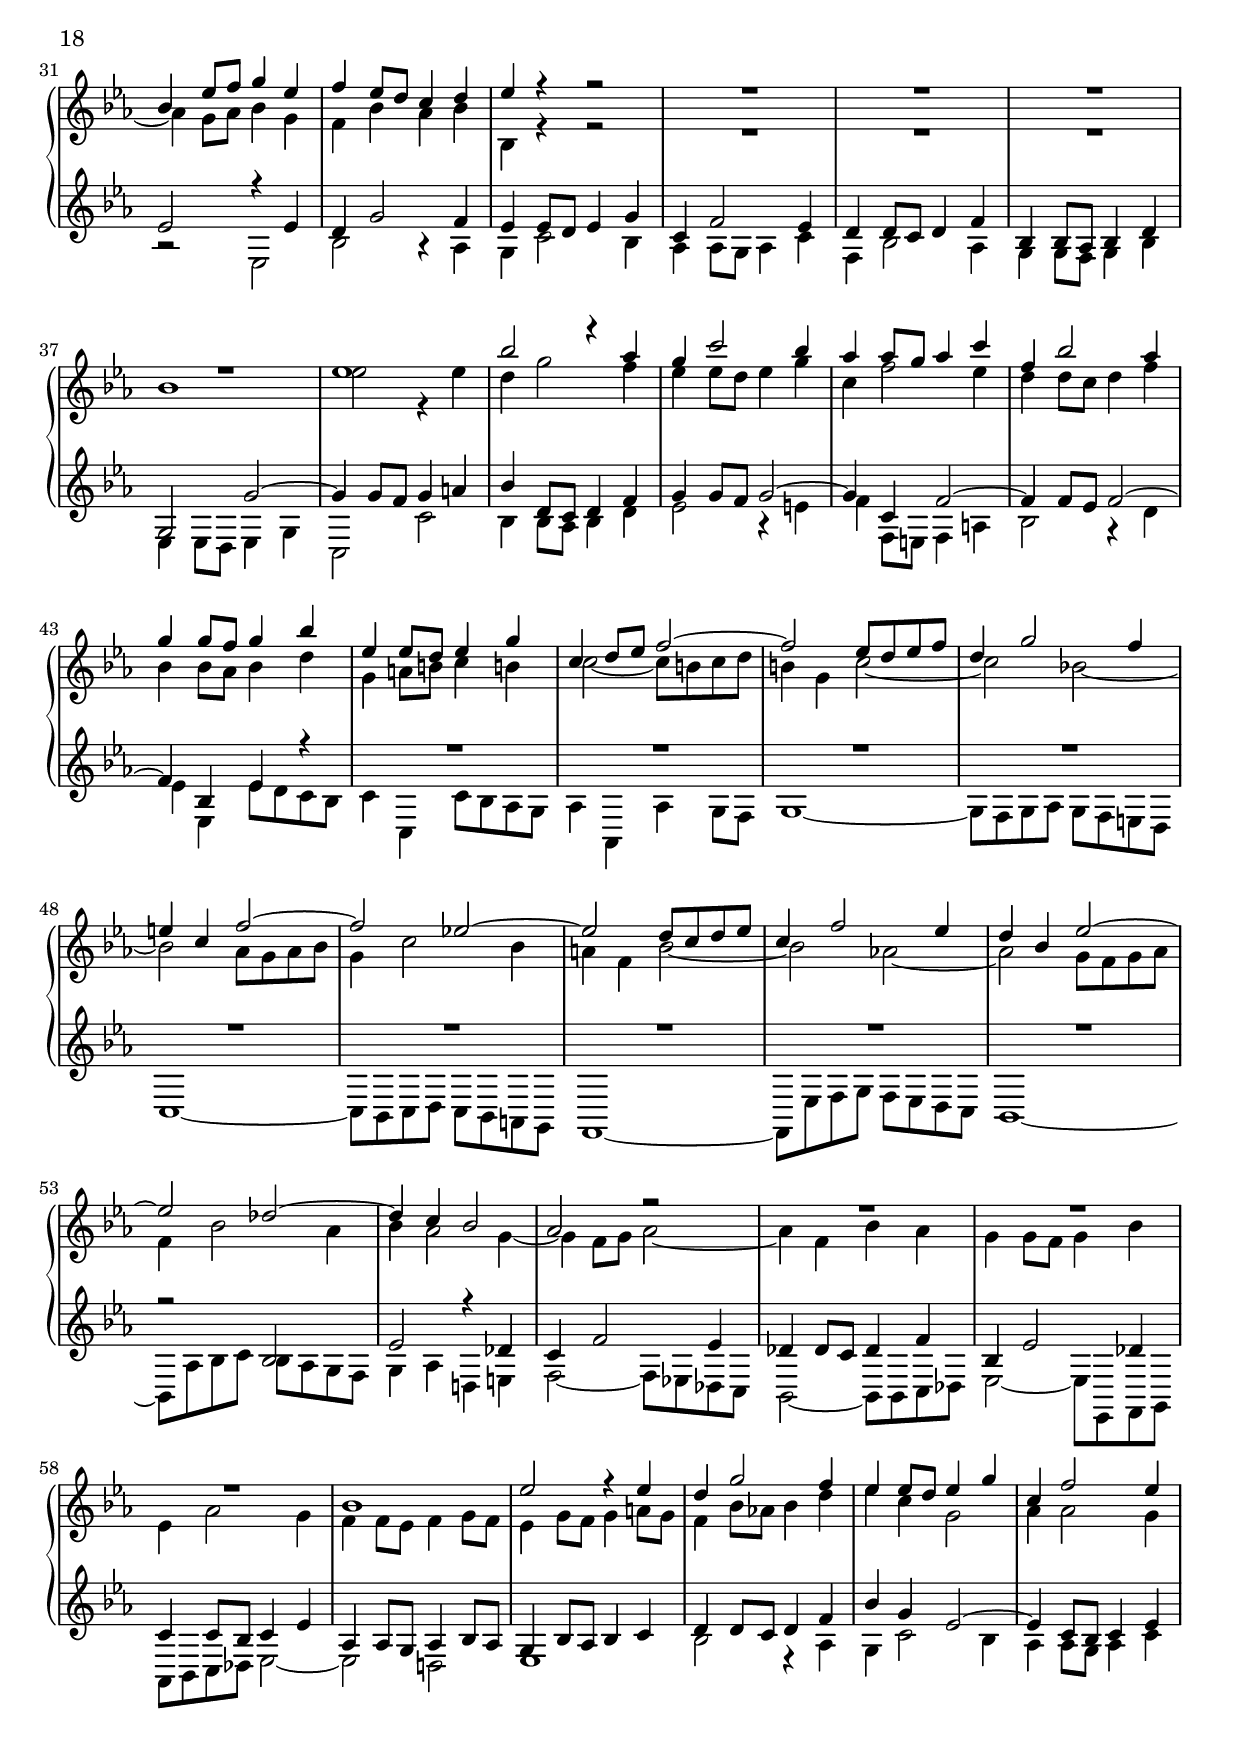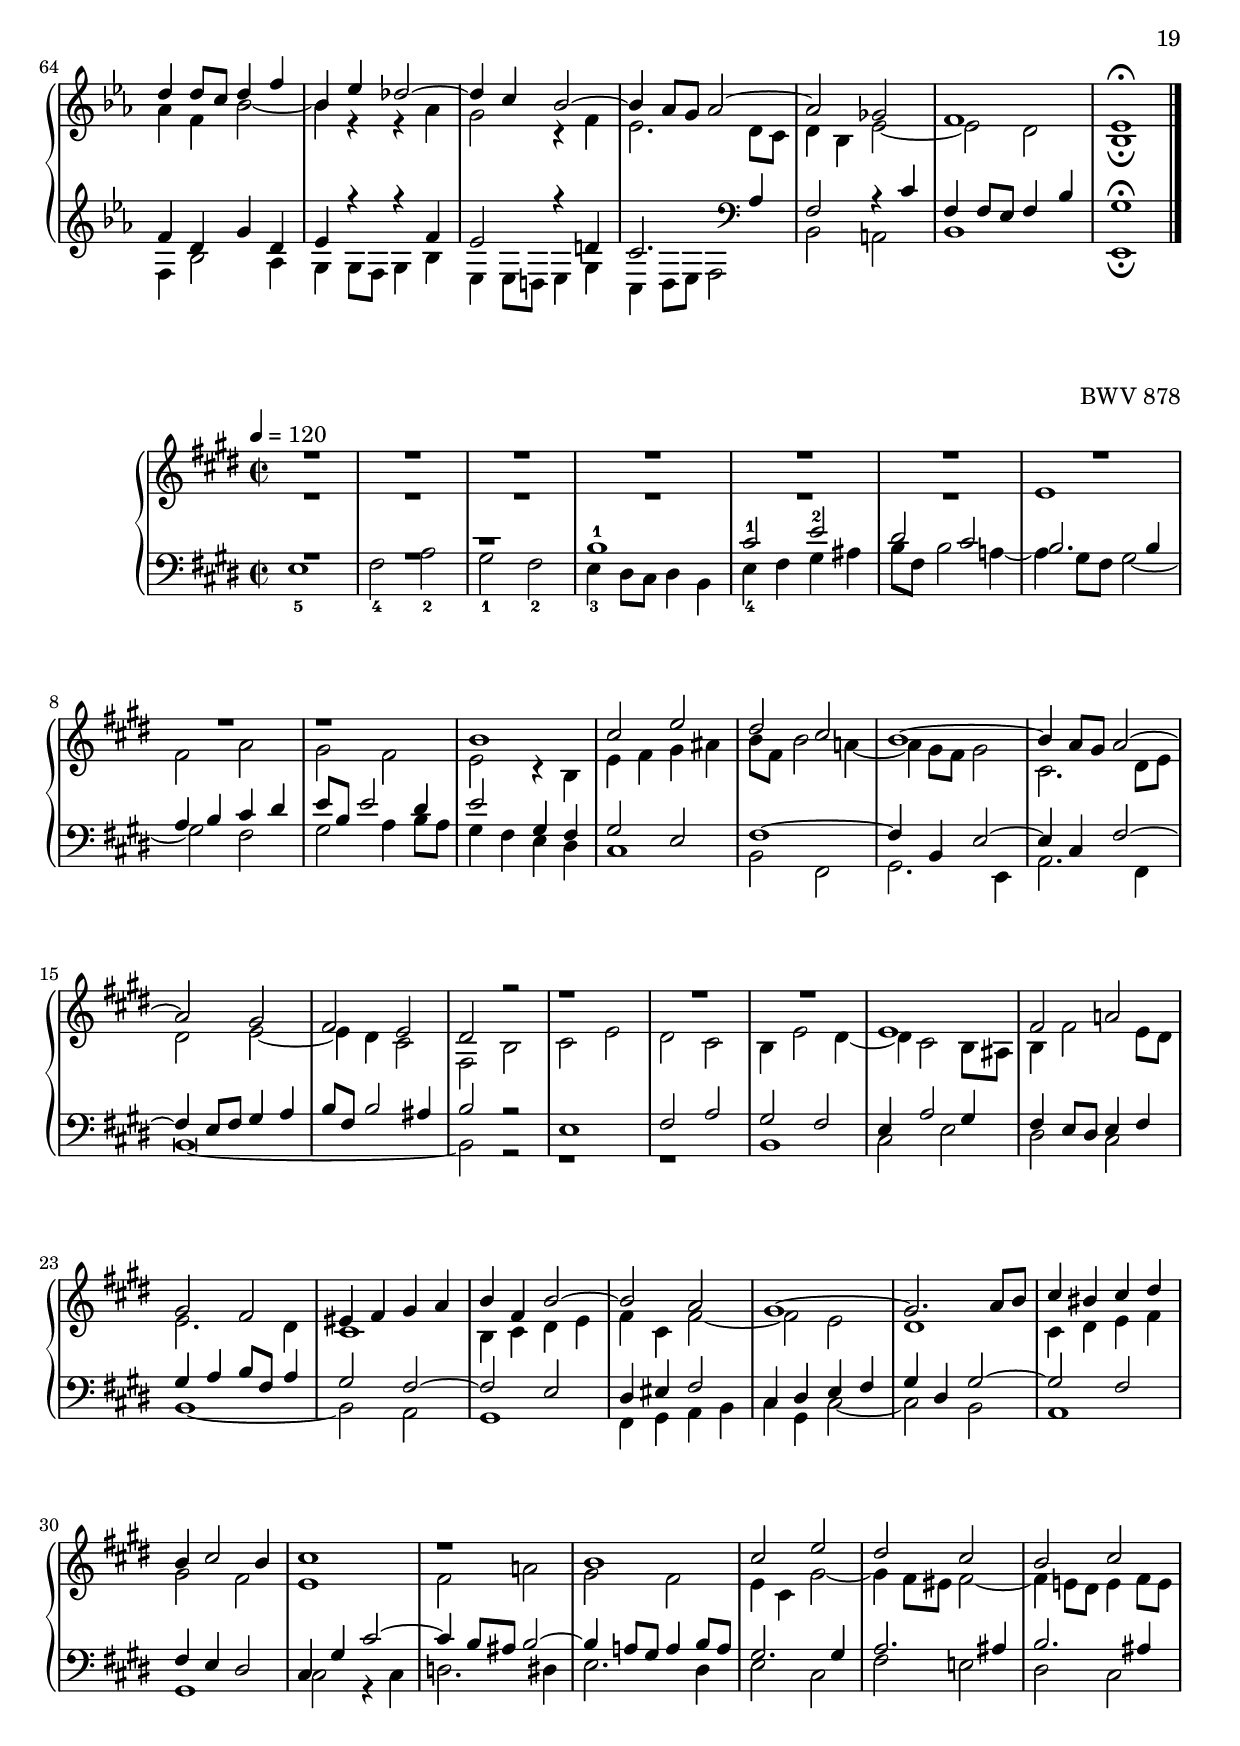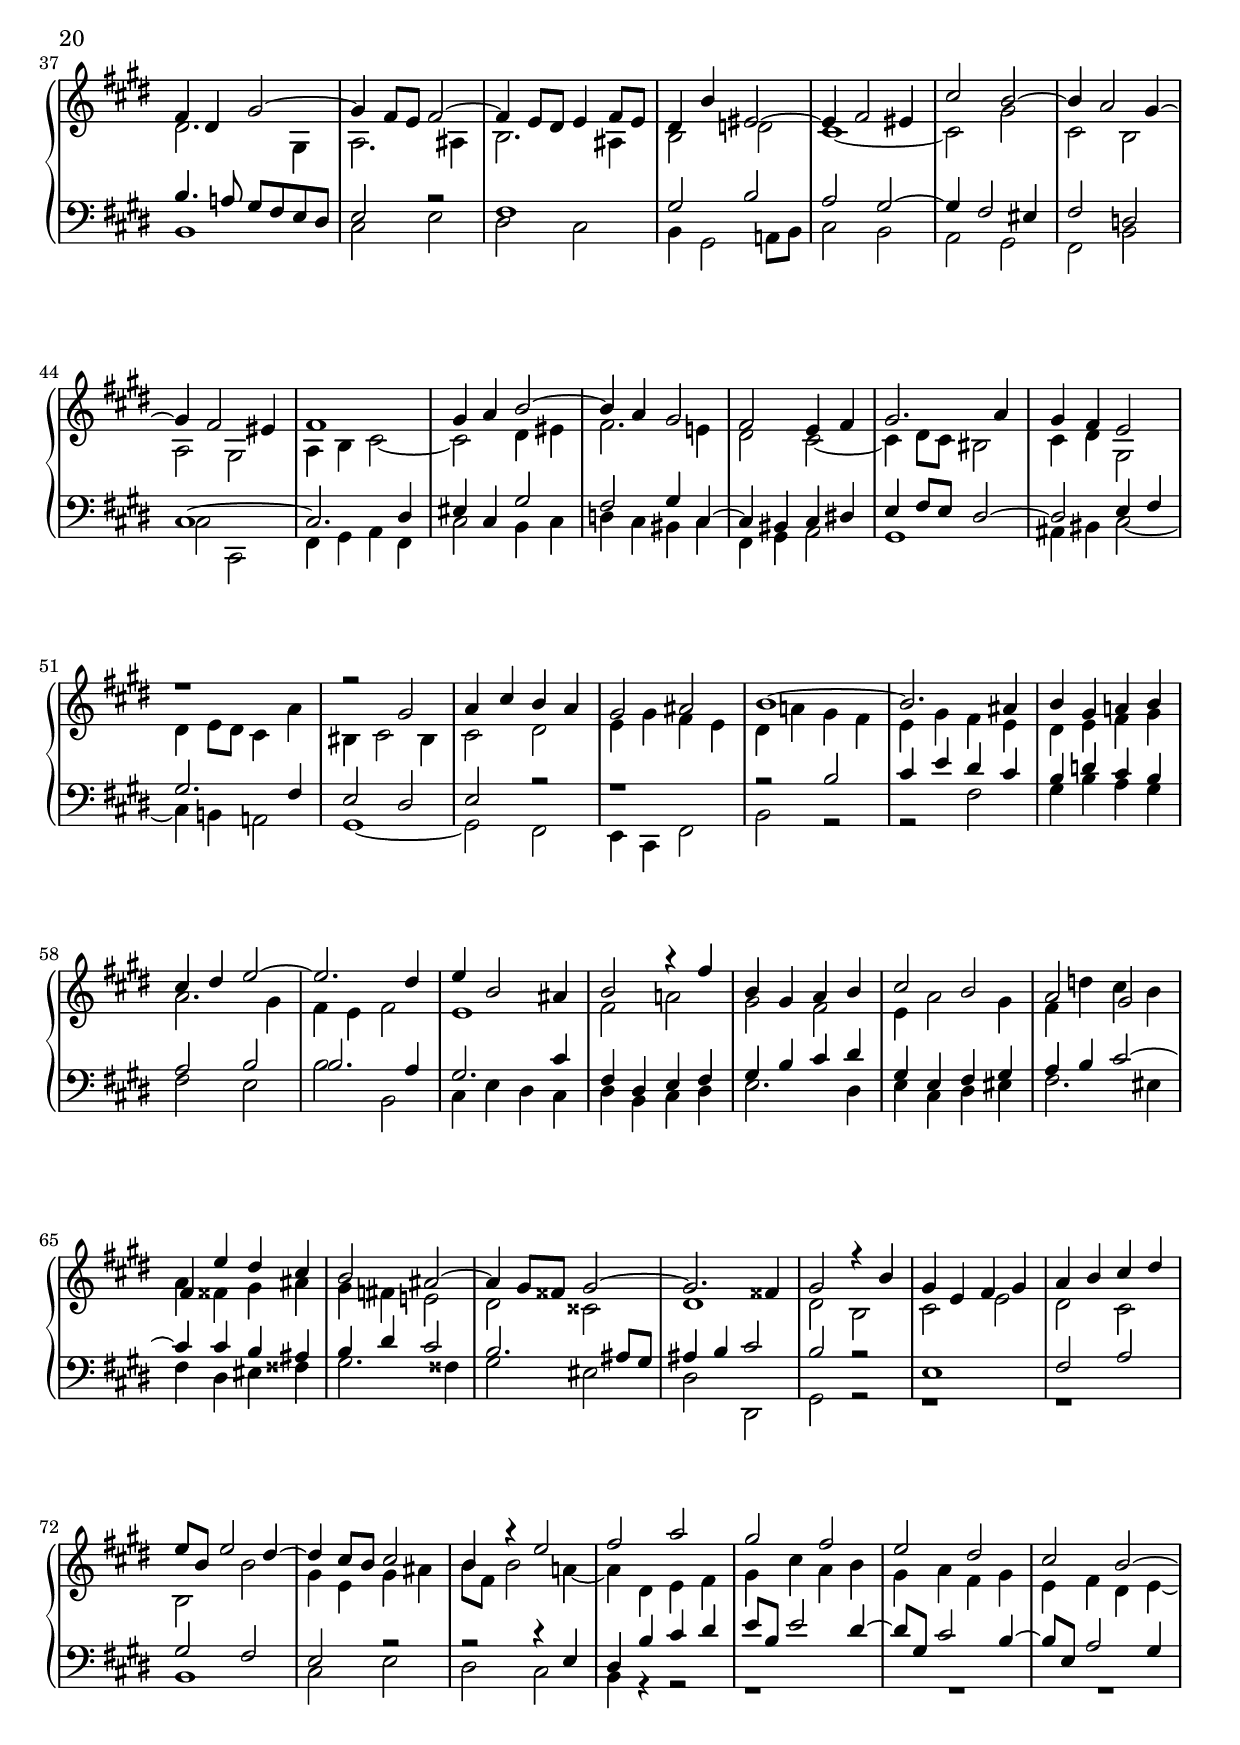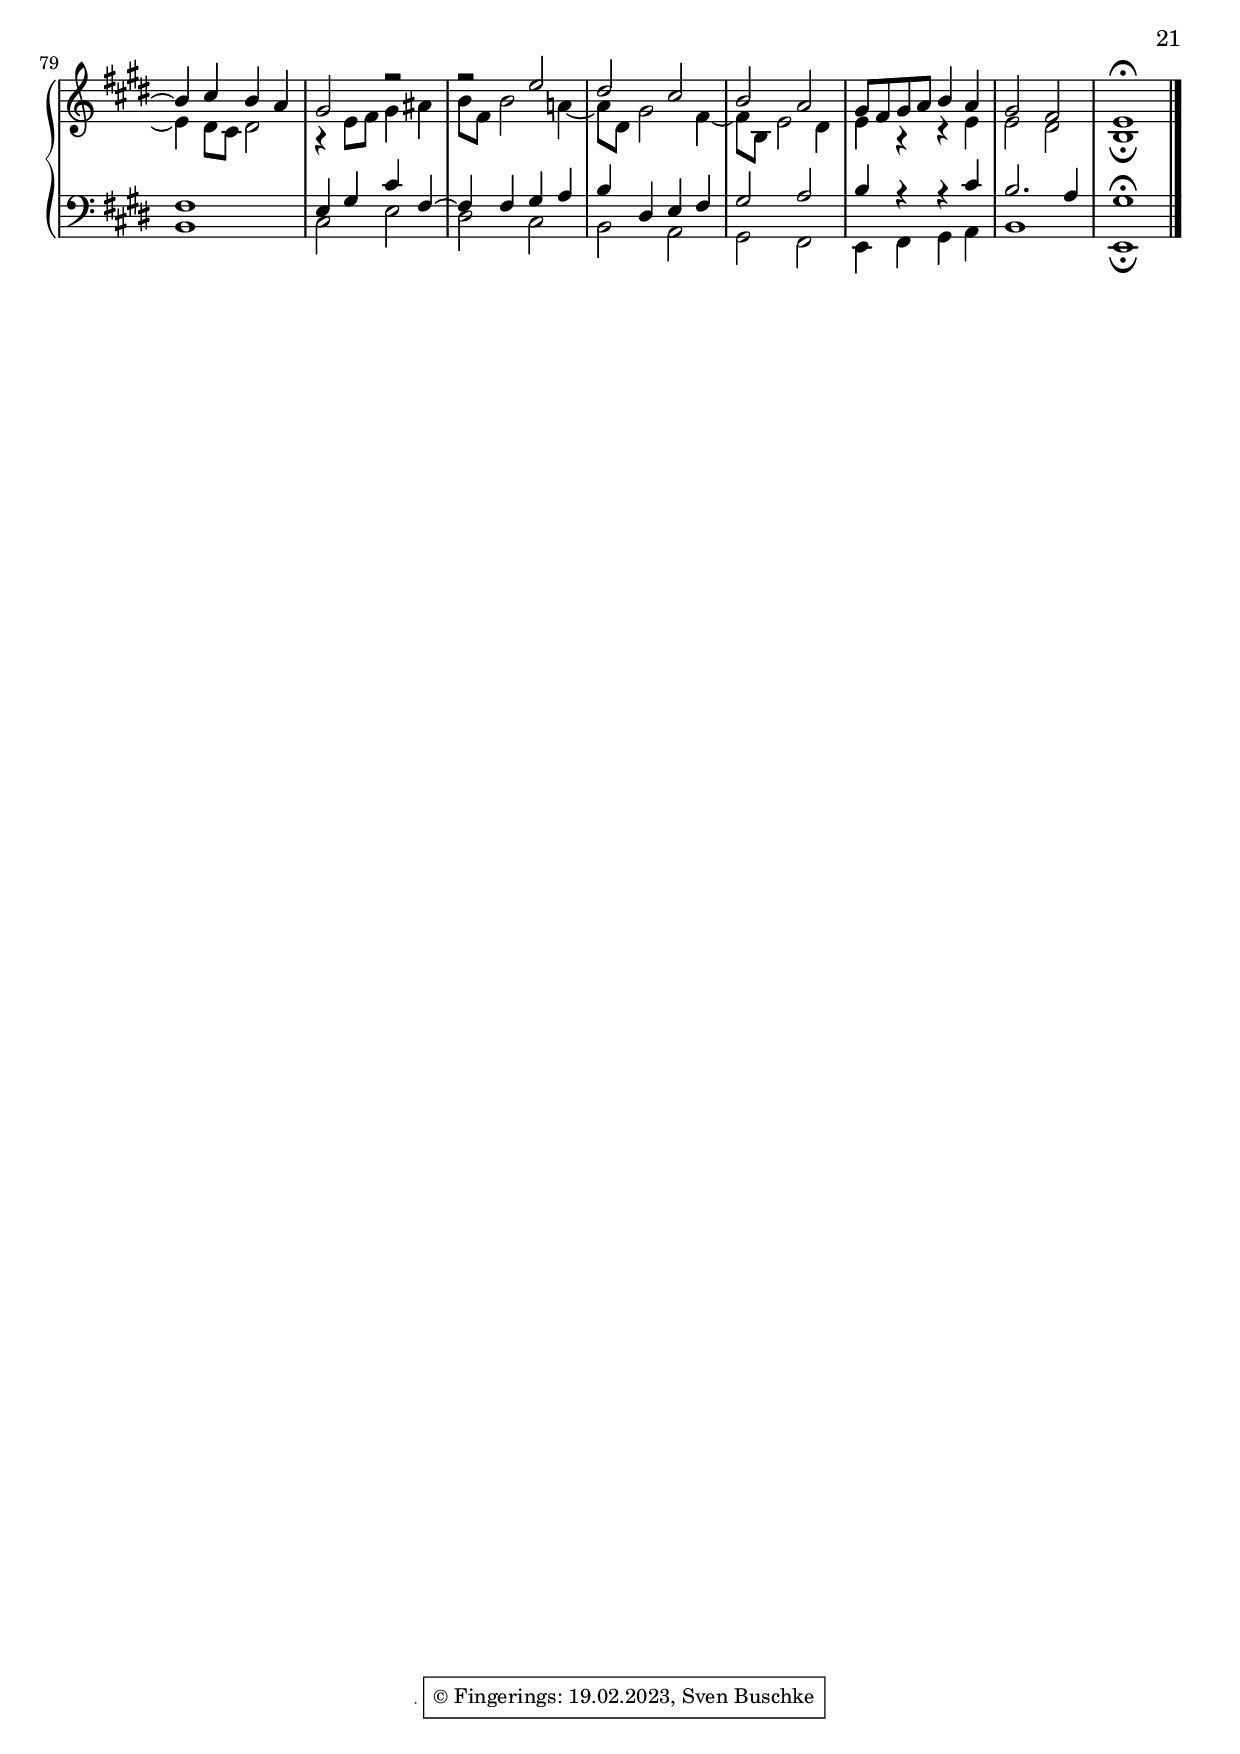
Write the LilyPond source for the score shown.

\version "2.24.4"

\version "2.22.2"
%\language "deutsch"

\header {
  title = "WC 1 - Fuge 1"
  subtitle = "C-Dur, 4 voci, Wohltemperiertes Clavier 1"
  composer = "Johann Sebastian Bach"
  opus = "BWV 846"
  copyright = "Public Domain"
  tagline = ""
}

global = {
  \key c \major
  \time 4/4
  \tempo 8 = 116}


preambleUp = {\clef treble \global}
preambleDown = {\clef bass \global}

soprano = \relative c' {
  \global
 
  R1 | % m. 1
  r2 r8 g' a b | % m. 2 
  c8. d32 c b8 e a, d~ d16 e d c | % m. 3
  b16 g a b c b c d e d e fis g8 b, | % m. 4
  c8 a d16 c b a g8. g16 f e f g | % m. 5
  a16 g a b c2 b4 | % m. 6
  r8 c d e f8. g32 f e8 a | % m. 7
  d,8 g~ g16 a g f e8 a~ a16 b a g | % m. 8
  f2 e8. fis16 g4~ | % m. 9
  g4 fis g16 f! e d c d c b | % m. 10
  a16 c b a g8 r r16 c b a gis8 e' | % m. 11
  d8 c16 b a gis a b c fis, a gis b8 a16 b | % m. 12
  c8 f e d~ d c16 b b8. a16 | % m. 13
  a4 r r2 | % m. 14
  r r8 g a b | % m. 15
  c8. d32 c b8 c d e f!8. g32 f | % m. 16
  e8 a d, g~ g16 a g f e8 a | % m. 17
  d,8 bes' a g16 f g f g e f g g \prall f32 g | % m. 18
  a16 cis, d g e8. d16 d8 r r4 | % m. 19
  r2 r4 r8 g, | % m. 20
  a8 b c8. d32 c b8 e a, d~ | % m. 21
  d16 e d c b c d e f g a g f e d  c | % m. 22
  b4 c8 d g, c4 b8  | % m. 23
  c4 b8 bes a d4 c8  | % m. 24
  d8 e f4~ f16 a g f e f e d \noBreak | % m. 25
  c2 r16 g32a b!16 c d e f8~ \noBreak | % m. 26
  f32 c d e f16 g a8. b16 c2 \fermata \bar "|." | % m. 27
  
}

alto = \relative c' {
  \global
 
  r8 c d e f8. g32 f e8 a | % m. 1
  d,8 g~ g16 a g f e f e d c d c b | % m. 2
  a8 fis' g4~ g8 fis16 e fis8 d | % m. 3
  g8 f! e d c r r g'~ | % m. 4
  g8 f16 e f4~ f16 f e8 d4 | % m. 5
  c8 f r16 g f e f8 d g4~ | % m. 6
  g4 r r2 | % m. 7
  R1 | % m. 8
  r8 g a b c8. d32 c b8 e | % m. 9
  a,8 d~ d16 e d c b8 r r d, | % m. 10
  e8 fis g8. a32 g fis8 b e, a~ | % m. 11
  a16 b a gis fis8 f e d~ d16 e fis gis | % m. 12
  a16 gis a b gis fis gis a b8 r r4 | % m. 13
  r8 c, d e f8. g32 f e8 a | % m. 14
  d,8 g~ g16 a g f e8 e fis g~ | % m. 15
  g8 fis gis a~ a g! a b | % m. 16
  c8. d32 c b8 e a, d~ d16 e d c | % m. 17
  b8 g' cis, d e cis d e | % m. 18
  a,8 r r e fis g a8. b32 a | % m. 19
  g8 c fis, b~ b16 c b a g fis e d | % m. 20
  e4 d~ d16 a' g f! e g f a | % m. 21
  g4~ g16 a bes8 c4 d8  g, | % m. 22
  g4. f8~ f e d4 | % m. 23
  e8 a4 g8~ g f g a | % m. 24
  bes8. c32 bes a8 d g, c~ c16 d c bes | % m. 25
  a bes a g f g f e d4~ d8. g16 | % m. 26
  a4 r16 f' d8 <g e>2 \fermata \bar "|." | % m. 27
  
}

tenor = \relative c {
  \global
 
  R1 | % m. 1
  R1 | % m. 2
  R1 | % m. 3
  r8 g' a b c8. d32 c b8 e | % m. 4
  a,8 d~ d16 e d c b8 c~ c bes | % m. 5
  a8 d g, c r16 a b c d4 | % m. 6
  g,4 r8 g a b c8. d32 c | % m. 7
  b8 e a, d~ d16 e d c! b!8 e~ | % m. 8
  e4 d c16 b c a e' d c b | % m. 9
  c16 a b c d c b a g4 r | % m. 10
  R1 | % m. 11
  r8 e fis gis a8. b32 a gis8 c | % m. 12
  fis,8 b~ b16 c b a gis8 a4 gis8 | % m. 13
  a4 r8 g a b c8. d32 c | % m. 14
  b8 e a, d~ d g, d'4 | % m. 15
  c8 a e'4 d8 r r4 | % m. 16
  r8 a b cis d8. e32 d c!8 f | % m. 17
  b,8 e~ e16 f e d cis8 r r4 | % m. 18
  r8 a b cis d8. e32 d c!8 fis | % m. 19
  b,8 e~ e16 fis e d c4~ c~ | % m. 20
  c16 d c b a g a fis g8 b c d | % m. 21
  e8. f32 e d8 g c, f~ f16 g f e | % m. 22
  d4 e8 d~ d g, g4~ | % m. 23
  g8 c, d e f8. g32 f e8 a | % m. 24
  d,8 g~ g16 a g f e d e f g a bes g | % m. 25
  a e f g a b! c a b2| % m. 26
  c1 \fermata \bar "|." | % m. 27 
  
}

bass = \relative c {
  \global
 
  R1 | % m. 1
  R1 | % m. 2
  R1 | % m. 3
  R1 | % m. 4
  r2 r8 c d e  | % m. 5
  f8. g32 f e8 a d, g~ g16 a g f | % m. 6
  e16 f e d c d c b a8 d a' fis | % m. 7
  g16 a bes g cis,8 d a'4 e | % m. 8
  a16 b c d c b a g c8 r r4 | % m. 9
  r2 r8 g, a b | % m. 10
  c8. d32 c b8 e a, d~ d16 e d c | % m. 11
  b8 e4 d8 c f!4 e8~ | % m. 12
  e8 d4 e8 f!8 e16 d e4 | % m. 13 
  a4 r r2 | % m. 14
  r8 g, a b c8. d32 c b8 e | % m. 15
  a,8 d~ d16 e d c b8 bes a g | % m. 16
  a8 fis' g e d4 e8 f! | % m. 17
  g8. a32 g f8 bes e, a~ a16 b a g | % m. 18
  f16 e f d g8 a d,2~ | % m. 19
  d16 e d c b a g fis e8 e' fis g~ | % m. 20
  g8 a16 g fis8 d g2~ | % m. 21
  g2 a4 b8 c | % m. 22
  f,16 a g f e d c b c d e f g8 g, | % m. 23
  c1~ | % m. 24
  c~ | % m. 25
  c~ | % m. 26
  c \fermata \bar "|." | % m. 27
  
}



\score {
  \new PianoStaff <<
    %\set PianoStaff.instrumentName = #"Piano  "
    \new Staff = "upper" \relative c' {\preambleUp
  <<
  \new Voice = "s" { \voiceOne \soprano }
  \\
  \new Voice ="a" { \voiceTwo \alto }
  >>
}
    \new Staff = "lower" \relative c {\preambleDown
  <<
   \new Voice = "t" { \voiceThree \tenor }
    \\
   \new Voice = "b" { \voiceFour \bass }
  >>
}
  >>
  \layout { }
}

\score {
  \new PianoStaff <<
   \new Staff = "upper" \relative c' {\preambleUp
  <<
  \new Voice { \voiceOne \soprano }
  \\
  \new Voice { \voiceTwo \alto }
  >>
}
    \new Staff = "lower" \relative c {\preambleDown
  <<
    \new Voice { \voiceThree \tenor }
    \\
    \new Voice { \voiceFour \bass }
  >>
}
  >>
  \midi { }
}

%\version "2.22.2"
%\language "deutsch"

\header {
  title = "WC 1 - Fuge 3"
  subtitle = "Cis-Dur, 3 voci, Wohltemperiertes Clavier 1"
  composer = "Johann Sebastian Bach"
  opus = "BWV 848"
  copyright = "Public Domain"
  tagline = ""
}

global = {
  \key cis \major
  \time 4/4
  \tempo 4 = 120}


preambleUp = {\clef treble \global}
preambleDown = {\clef bass \global}

soprano = \relative c'' {
  \global
  
  r4^"WC I, Cis-Dur, 3 voci: BWV 848" r8 gis ais16 gis fis gis eis'8 cis | % m. 1
  gis8 fis16 eis fis8 dis' eis, cis' dis, bis' | % m. 2
  cis,8 cis'16 bis cis dis eis fis gis fisis eis fisis gis fis eis dis | % m. 3
  eis4~ eis16 dis cis eis dis cis bis dis cis bis cis ais | % m. 4
  \grace ais16 bis8 dis fis!2 eis4~ | % m. 5
  eis4 dis~ dis8 cis bis dis~| % m. 6
  dis8 gis, eis'4~ eis8 eis16 cis ais4~ | % m. 7
  ais8 ais dis4~ dis8 dis16 bis gis4~ | % m. 8
  gis8 gis cis4~ cis16 bis cis ais ais'4~ | % m. 9
  ais16 gis fisis ais gis dis eis fis! eis dis cis dis bis'8 gis | % m. 10
  dis8 cis16 bis cis8 ais' bis, gis' ais, fisis' | % m. 11
  gis,16 ais bis cis bis ais gis bis eis dis cisis eis gis fis eis gis \prall | % m. 12
  b!8 ais16 gis fis eis dis cisis dis fis eis dis cisis eis ais, gis | % m. 13
  fis16 eis dis cisis dis eis fis gis ais gis fis gis ais gis fis eis | % m. 14
  fis4~ fis16 eis dis fis eis dis cis eis dis cis dis bis | % m. 15
  cis16 eis fis eis cis'4~ cis16 bis cis ais ais'4~ | % m. 16
  ais16 dis, eis dis bis4~ bis16 ais bis gis gis'4~ | % m. 17
  gis16 cis,, dis cis ais'4~ ais16 gis ais fisis fisis'4~ | % m. 18
  fisis16 disis eis cis ais2 gis4~ | % m. 19
  gis4 fisis~ fisis8 eis disis fisis | % m. 20
  bis16 ais gis bis ais gis fisis ais gis eis cis' ais bis gis fis'! disis | % m. 21
  disis16 eis aisis bis disis,8. eis16 eis4 r8 eis | % m. 22
  b!16 ais gis ais eis'8 cisis gis fis16 eis fis8 dis' | % m. 23
  a!16 gis fis gis dis'8 bis fis eis16 dis eis gis cis dis | % m. 24
  eis dis cis dis bis'8 gis dis cis16 bis cis8 ais' | % m. 25
  bis,8 gis' ais, fisis' gis,16 dis eis fisis gis ais bis gis | % m. 26
  cis16 bis ais bis cis bis ais gis ais4~ ais16 gis fis ais | % m. 27
  gis16 fis eis gis fis eis dis fis eis8 gis cis4 | % m. 28
  r8 e!16 cis ais4 r8 ais16 cis e4 | % m. 29
  dis8 gis cis, fisis gis, gis'16 fisis gis ais b! gis | % m. 30
  eis16 fis gis eis cis dis eis cis ais bis cis ais fis' gis ais fis | % m. 31
  dis16 eis fis dis bis cis dis bis gis ais bis gis eis' fis gis eis | % m. 32
  cisis16 dis eis cisis ais bis cisis ais fis gis ais fis dis' eis fis dis | % m. 33
  bis16 cis dis bis gis ais bis gis eis fis gis eis cis eis gis ais | % m. 34
  b!16 ais gis ais fis'8 cis ais gis16 fis gis cis, eis gis | % m. 35
  ais16 gis fis gis eis'8 cis gis fis16 eis fis bis, dis fis | % m. 36
  gis16 fis eis fis dis'8 bis fis eis16 dis eis gis ais bis | % m. 37
  cis16 dis eis dis fis eis dis cis gis'2~ \downprall | % m. 38
  gis16 gis fis gis eis gis dis gis cis, gis' bis, ais bis dis eis fis | % m. 39
  gis16 fis eis gis dis gis cis, gis' bis, gis' ais, gis ais cis dis eis | % m. 40
  fis16 eis dis eis cis dis bis dis ais dis gis, fisis gis bis cis dis | % m. 41
  eis16 fis gis ais bis,8 gis ais16 gis fis gis eis'8 cis | % m. 42
  gis8 fis16 eis fis8 dis' eis, cis' dis, bis' | % m. 43
  cis,8 cis'16 bis cis dis eis fis gis fis eis fis gis fis eis dis | % m. 44
  eis4~ eis16 dis cis eis dis cis bis dis cis bis cis ais | % m. 45
  bis8 dis fis2 eis4~ | % m. 46
  eis4 dis~ dis8 cis bis dis~ | % m. 47
  dis8 gis, cis b! ais2~ | % m. 48
  ais8 ais16 fis dis4~ dis8 dis gis4~ | % m. 49
  gis8 gis16 eis cisis4~ cisis8 ais fis'4~ | % m. 50
  fis16 eis fis dis dis'4~ dis16 cis bis dis cis gis ais b! | % m. 51
  ais16 gis fis gis eis'8 cis gis fis16 eis fis8 dis' | % m. 52
  eis,8 cis' dis, bis' cis,16 eis fis gis ais bis cis dis | % m. 53
  e!16 dis cis dis e fisis gis ais cis, bis ais gis dis'8 fis,! | % m. 54
  eis8 <cis gis' cis> dis bis' cis2 \fermata \bar "|." | % m. 55
  
}

alto = \relative c' {
  \global
  
 R1 | % m. 1
 R1 | % m. 2
 r4 r8 cis eis16 dis cis dis bis'8 gis | % m. 3
 dis8 cis16 bis cis8 ais' bis, gis' ais, fisis' | % m. 4
 gis,8 gis'16 fisis gis ais bis gis cis bis ais bis cis bis ais gis | % m. 5
 ais4~ ais16 gis fis ais gis fis eis gis fis eis fis dis | % m. 6
 eis4 r8 gis cis4. cis16 ais | % m. 7
 dis,4 r8 fisis bis4. bis16 gis | % m. 8
 cis,4 r8 eis ais4~ ais16 cis dis ais | % m. 9
 bis4 r8 gis~ gis16 fisis eis fisis gis fis!eis dis | % m. 10
 eis4~ eis16 dis cis eis dis cis bis dis cis bis cis ais | % m. 11
 bis8 dis gis4 r8 \clef bass b,!16 gis eis4 | % m. 12
 r8 eis16 gis b!4 ais8 b! ais cisis, | % m. 13
 dis4  r r2 | % m. 14
 r1 | % m. 15
 \clef treble r4 r8 eis'8 ais4~ ais16 cis dis ais | % m. 16
 bis8 r r dis, gis4~ gis16 bis cis gis | % m. 17
 ais8 r r cis, fisis4~ fisis16 ais bis fisis | % m. 18
 gis4 r8 \clef bass bis, cis16 bis ais bis gis'8 eis | % m. 19
 bis8 ais16 gis ais8 fisis' gis, eis' fisis, disis' | % m. 20
 eis,4. disis8 eis disis eis ais | % m. 21
 gis8 fisis16 eis fisis8 ais  gis16 ais bis gis eis fis! gis eis | % m. 22
 cisis16 dis eis cisis ais cisis eis ais dis, fis ais cisis dis eis fis dis | % m. 23
 bis16 cis dis bis gis4~ gis16 gis ais bis cis8 r | % m. 24
 \clef treble r4 bis'2 ais4~ | % m. 25
 ais8 gis fisis ais dis,16 r r8 r \clef bass gis, | % m. 26
 ais16 gis fis gis eis'8 cis gis fis16 eis fis8 dis' | % m. 27
 eis,8 cis' dis, bis' cis4 \clef treble r8 gis''16 eis | % m. 28
 cis4 r8 cis16 ais fisis4 r8 cis' | % m. 29
 b!4 ais gis8 r r4 | % m. 30
 \clef bass r8 b,!16 gis eis8 r r ais16 fis dis8 r | % m. 31
 r8 ais'16 fis dis8 r r gis16 eis cisis8 r | % m. 32
 r8 gis'16 eis cisis8 r r fis'16 dis bis8 r | % m. 33
 r8 fis'16 dis bis8 r r2 | % m. 34
 r1 | % m. 35
 r1 | % m. 36
 r1 | % m. 37
 r1 | % m. 38
 r1 | % m. 39
 r1 | % m. 40
 r1 | % m. 41
 r1 | % m. 42
 r1 | % m. 43
 \clef treble r4 r8 cis16 dis eis dis cis dis bis'8 gis | % m. 44
 dis8 cis16 bis cis8 ais' bis, gis' ais, fisis' | % m. 45
 gis,8 gis'16 fis gis ais bis gis cis bis ais bis cis bis ais gis | % m. 46
 ais4~ ais16 gis fis ais gis fis eis gis fis eis fis dis | % m. 47
 eis2~ eis8 cis fis eis | % m. 48
 fis4. fis16 dis gis,4 r8 bis | % m. 49
 eis4. eis16 cisis fis,4 r8 ais | % m. 50
 dis4~ dis16 fis gis dis eis4 r8 \clef bass cis~ | % m. 51
 cis16 bis ais bis cis bis ais gis ais4~ ais16 gis fis ais | % m. 52
 gis16 fis eis gis fis eis dis fis eis gis ais bis cis bis ais gis | % m. 53
 fisis16 gis ais fisis dis4~ dis16 dis eis fis! gis ais bis gis | % m. 54
 \clef treble cis4 <fis ais>8 <fis gis> <cis eis gis>2 \bar "|." | % m. 55
 
}

bass = \relative c' {
  \global
  
 R1 | % m. 1
 R1 | % m. 2
 R1 | % m. 3
 R1 | % m. 4
 r4 r8 gis ais16 gis fis gis eis'8 cis | % m. 5
 gis8 fis16 eis fis8 dis' eis, cis' dis, bis' | % m. 6
 cis,8 cis'16 bis cis dis eis cis ais bis cis ais fisis gis ais fisis | % m. 7
 bis,8 bis'16 ais bis cis dis bis gis ais bis gis eis fisis gis eis | % m. 8
 ais,8 ais'16 gis ais bis cis ais fisis gis ais fisis dis eis fisis dis | % m. 9
 gis,8 gis'16 ais bis8 gis cis4 bis | % m. 10
 ais8 gis fisis4 gis dis | % m. 11
 gis4 r8 dis'16 bis gis4 r8 gis16 eis | % m. 12
 cisis4 r8 eis8 fis gis ais ais, | % m. 13
 dis,4 r8 dis' fis16 eis dis eis cis'8 ais | % m. 14
 eis8 dis16 cis dis8 bis' cis, ais' bis, gisis' | % m. 15
 ais,8 ais'16 gisis ais bis cis ais fisis gis! ais fisis dis eis fisis dis | % m. 16
 gis,8 gis'16 fisis gis ais bis gis eis fisis gis eis cis dis eis cis | % m. 17
 fisis,8 fisis'16 eis fisis gis ais fisis disis eis fisis disis bis cisis disis bis | % m. 18
 eis,16 fisis gis ais bis cisis disis bis eis dis! cis! dis eis dis cis bis | % m. 19
 cis4~ cis16 bis ais cis bis ais gis bis ais gis ais fisis | % m. 20
 gis8 cis fisis, bis eis, ais gis cis | % m. 21
 bis2 eis4 r | % m. 22
 r1 | % m. 23
 r4 r16 gis, ais bis cis4~ cis16 dis eis fisis | % m. 24
 gis16 fisis eis fisis gis fisis eis dis eis4~ eis16 dis cis eis | % m. 25
 dis16 cis bis dis cis bis ais cis bis8 dis fis!4~ | % m. 26
 fis4 eis2 dis4~ | % m. 27
 dis8 cis dis gis, cis16 dis eis fis eis dis cis eis | % m. 28
 ais gis fisis ais cis b! ais cis e!8 dis16 cis b ais gis fis | % m. 29
 gis16 b! ais gis fisis eis dis cis b! cis dis b gis8 gis'16 eis | % m. 30
 cis8 r r cis16 ais fis8 r r fis'16 dis | % m. 31
 bis8 r r bis16 gis eis8 r r eis'16 cisis | % m. 32
 ais8 r r ais16 fis dis8 r r dis'16 bis | % m. 33 
 gis8 r r gis16 eis cis8 r r4 | % m. 34
 r8 b''16 cis, ais' cis, gis' cis, fis cis eis dis eis8 gis, | % m. 35
 r8 ais'16 cis, gis' cis, fis cis eis cis dis cis dis8 gis, | % m. 36
 r8 gis'16 gis, fis' gis, eis' gis, dis' gis, cis bis cis gis eis' dis | % m. 37
 eis16 gis, gis' fis gis gis, ais' gis, bis' cis dis bis gis bis dis eis | % m. 38
 \clef treble fis16 eis dis eis cis'8 gis eis dis16 cis dis gis, bis dis | % m. 39
 eis16 dis cis dis bis'8 gis dis cis16 bis cis gis bis cis | % m. 40
 dis16 cis bis cis ais'8 fisis cis bis16 ais bis gis ais bis | % m. 41
 cis dis eis dis fis eis dis cis fis8 ais,16 bis cis bis ais gis | % m. 42
 \clef bass ais4~ ais16 gis fis ais gis fis eis gis fis eis fis dis | % m. 43
 eis8. gis16 ais bis cis8~ cis4 bis~ | % m. 44
 bis4 ais~ ais8 gis ais dis, | % m. 45
 gis4 r8 gis ais16 gis fis gis eis'8 cis | % m. 46
 gis8 fis16 eis fis8 dis' eis, cis' dis, bis' | % m. 47
 cis,16 gis cis dis eis fis gis eis fis fis, fis' eis fis gis ais fis | % m. 48
 dis16 eis fis dis bis cis dis bis eis,8 eis'16 dis eis fis gis eis | % m. 49
 cisis16 dis eis cisis ais bis cisis ais dis,8 dis'16 cisis dis eis fis dis | % m. 50
 bis16 cis dis bis gis ais bis ais cis,8 cis'16 dis eis8 cis | % m. 51
 fis4 eis dis8 cis bis4 | % m. 52
 cis4 gis ais8 r r4 | % m. 53
 r4 r16 cis bis ais gis4 r | % m. 54
 r8 eis fis gis cis,2 \fermata \bar "|." | % m. 55

}





\score {
  \new PianoStaff <<
    %\set PianoStaff.instrumentName = #"Piano  "
    \new Staff = "upper" \relative c' {\preambleUp
  <<
  \new Voice = "s" { \voiceOne \soprano }
  \\
  \new Voice ="a" { \voiceTwo \alto }
  >>
}
    \new Staff = "lower" \relative c {\preambleDown
     \new Voice = "b" { \bass }
}
  >>
  \layout { }
}

\score {
  \new PianoStaff <<
   \new Staff = "upper" \relative c' {\preambleUp
  <<
  \new Voice = "s" { \voiceOne \soprano }
  \\
  \new Voice = "a" { \voiceTwo \alto }
  >>
}
    \new Staff = "lower" \relative c {\preambleDown
    \new Voice = "b" { \bass }
}
  >>
  \midi { }
}

%\version "2.22.2"
%\language "deutsch"

\header {
  title = "WC 1 - Fuge 12"
  subtitle = "f-Moll, 4 voci, Wohltemperiertes Clavier 1"
  composer = "Johann Sebastian Bach"
  opus = "BWV 857"
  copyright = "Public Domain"
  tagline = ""
}

global = {
  \key f \minor
  \time 4/4
  \tempo 4 = 80}


preambleUp = {\clef treble \global}
preambleDown = {\clef bass \global}

soprano = \relative c'' {
  \global
  
  R1^"WC I: f-Moll, 4 voci, BWV 857" | % m. 1
  R1 | % m. 2
  R1 | % m. 3
  R1 | % m. 4
  R1 | % m. 5
  R1 | % m. 6
  R1 | % m. 7
  R1 | % m. 8
  R1 | % m. 9
  R1 | % m. 10
  R1 | % m. 11
  R1 | % m. 12
  r4 c des c | % m. 13
  b!4 e f bes, | % m. 14
  a!4 as g2~ | % m. 15
  g8 f16 g as2.~ | % m. 16
  as8 g16 as bes2.~ | % m. 17
  bes16 g as c f2.~ | % m. 18
  f8 es d! g~ g16 b,! c d es4 | % m. 19
  r16 c d! es f!4 r16 es f g as!4 | % m. 20
  r16 g a! b! c4~ c8 b16 a b4 | % m. 21
  c8 g c4~ c8 c16 bes a!8 a16 g | % m. 22
  f8 g16 a! bes4 r8 bes16 as g8 g16 f | % m. 23
  es8 f16 g as4 r8 as16 g f8 f16 es | % m. 24
  des4. es16 des c8 c16 bes as4~ | % m. 25
  as8 bes16 c des4~ des16 c des bes g'4~ | % m. 26
  g16 c, des c f4~ f8 e16 f g4~ | % m. 27
  g8 f4 es8 d! es16 f g f e! d | % m. 28
  c4 r16 bes as g f4 r16 f g as | % m. 29
  bes4. as16 g as4 r | % m. 30
  r8 ges'16 f es des c bes as8 bes16 c des8 r | % m. 31
  r8 es16 des c bes as ges f8 g!16 a bes8 r | % m. 32
  r8 c16 bes as g f es des4~ des16 f bes as | % m. 33
  g4 as~ as16 g as bes c4 | % m. 34
  r16 as16 bes c des!4 r16 c des es f4 | % m. 35
  r16 es f g as4~ as8 g16 f g4~ | % m. 36
  g16 c, d! es f4~ f8 es16 d es4~ | % m. 37
  es16 as, bes c des4~ des8 c16 bes c4~ | % m. 38
  c8 f, bes as! g4~ g16 g as bes | % m. 39
  c4~ c16 c d! es f4~ f16 bes, es8~ | % m. 40
  es16 es d! c d es c d es c d es f es d c | % m. 41
  bes2~ bes16 as g f es4~ | % m. 42
  es16 es f es d! c' bes as g8 bes es4~ | % m. 43
  es16 g f es d!4~ d8 g, c4~ | % m. 44
  c16 es d! c bes4~ bes8 es, as4~ | % m. 45
  as16 c bes as g4~ g16 f as g f es d! c | % m. 46
  b!4 g'' as g | % m. 47
  fis4 b! c f,! | % m. 48
  e!4 es d!2~ | % m. 49
  d!8 c16 d es2.~ | % m. 50
  es8 d!16 es f2.~ | % m. 51
  f16 d! e! g bes,2.~ | % m. 52
  bes8 as g4 f16 e! f g as4 | % m. 53
  r16 f g as bes4 r16 as bes c des4 | % m. 54
  r16 c d! e! f4~ f8 e16 d e4 | % m. 55
  f4~ f16 es! des! c des4~ des16 bes c des | % m. 56
  e,!8 c'~ c16 g as f~ f f e d! es4 \prall | % m. 57
  f1 \fermata \bar "|." | % m. 58
  
}

alto = \relative c' {
  \global
  
  R1 | % m. 1
  R1 | % m. 2
  R1 | % m. 3
  r4 f as g | % m. 4
  fis4 b! c f,! | % m. 5
  e!4 es d!2 | % m. 6
  c8 c16 d! e!8 d16 e f \clef bass e,! f g as4 | % m. 7
  r16 f g as bes!4 r16 as bes c des!4 | % m. 8
  r16 \clef treble c d! e f4~ f8 e16 d e4 | % m. 9
  f8 f16 g as8 as16 bes c4~ c16 bes as g | % m. 10
  f4 r r8 as,16 bes c4~ | % m. 11
  c8 bes16 c des8 des16 es f2~ | % m. 12
  f8 e!16 f g4~ g8 f4 es8 | % m. 13
  d!8 es16 f g f e! d c8 r r16 bes as g | % m. 14
  f4 r16 f g as bes4. as16 g | % m. 15
  as4 r r8 f'16 es d!8 d16 c | % m. 16
  bes8 bes16 as g4 r8 g'16 f e!8 e16 d! | % m. 17 
  c8 c16 bes as4 r8 d'!16 c b!8 b16 a! | % m. 18
  g8 g16 a! b!8 a16 b c4~ c8 bes | % m. 19
  a!8 b!16 c d! c b a g4 r16 f es d! | % m. 20
  c4 r16 c' d! es f4. es16 d | % m. 21
  es8 c16 d! es2.~ | % m. 22
  es8 bes16 c des!2.~ | % m. 23
  des8 as16 bes c2.~ | % m. 24
  c8 bes16 as g4~ g4. f16 e! | % m. 25
  f4. g16 as bes4~ bes16 as bes g | % m. 26
  as4~ as16 g as f c'8 g c bes | % m. 27
  as8 bes c16 c, d! es f4 r8 g | % m. 28
  as4 r16 bes8. c4 r8 c | % m. 29
  des8 c16 bes c2 r4 | % m. 30
  R1 | % m. 31
  R1 | % m. 32
  R1 | % m. 33
  r4 es, f es | % m. 34
  d!4 g as des, | % m. 35
  c4 ces bes2 | % m. 36
  as4 r16 b'! c d! g,4. ges8 | % m. 37
  f4~ f16 g! as bes es,4~ es16 ges f es | % m. 38
  des2~ des16 bes c des es4~ | % m. 39
  es16 es f g as4~ as16 c bes as g8. g16 | % m. 40
  f2 c8 r r4 | % m. 41
  r16 c d! es f es d c bes4~ bes8 a!16 bes | % m. 42
  c4 bes~ bes8 es16 f g8 g16 as | % m. 43
  bes4~ bes16 as g f es d! c d es8 es16 f | % m. 44
  g4~ g16 f es des c bes as bes c8 c16 d! | % m. 45
  es4~ es16 d! c bes as8 \clef bass d,!16 es f8 fis | % m. 46
  g8 g16 a! b!8 a16 b c b c d! es4 | % m. 47
  r16 \clef treble c d! es f!4~ f16 es f g as!4 | % m. 48
  r16 g a! b! c4~ c8 b16 a b c b d! | % m. 49
  g,4 r8 g c, c'16 bes a!8 bes16 c | % m. 50
  f,8 bes r as! g d'!16 c b!8 c16 d | % m. 51
  g,4 r8 des c g'16 f e!8 f16 g | % m. 52
  c,8 f4 e!8 f4 r16 g f es | % m. 53
  d!4 r8 des~ des c r ges'~ | % m. 54
  ges8 f r16 f g! as bes2~ | % m. 55
  bes16 des! c bes a!4 r16 c bes as g f es des | % m. 56
  c1 | % m. 57
  c1 \fermata \bar "|." | % m. 58
  
}

tenor = \relative c' {
  \global
  
  r4 c des c | % m. 1
  b!4 e f bes, | % m. 2
  a!4 as g2 | % m. 3
  \clef bass f8 f16 g as8 as16 bes c b,! c d! es4 | % m. 4
  r16 c d! es f!4 r16 es f g as4 | % m. 5
  r16 g a! b! c4~ c8 b16 a b4 \prall | % m. 6
  c8 g c bes! as \clef treble f'4 es!8 | % m. 7
  d!8 es16 f g f e! d c4 r16 \clef bass bes as g | % m. 8
  f4 r16 f g as bes4. as16 g | % m. 9
  as4 r r8 \clef treble c16 des es4~ | % m. 10
  es8 des16 es f8 f16 g as4~ as16 ges f es | % m. 11
  des4 r r8 \clef bass f,16 g as8 as16 bes | % m. 12
  c8 g c bes as16 r r8 r16 c, d! es! | % m. 13
  f4 r8 g as r r bes | % m. 14
  c4 r8 c des! c16 bes c4~ | % m. 15
  c4 r r2 | % m. 16
  R1 | % m. 17
  R1 | % m. 18
  r4 g as g | % m. 19
  fis4 b! c f,! | % m. 20
  e!4 es d!2 | % m. 21
  c4 r8 \clef treble c''16 bes a!8 a16 g f8 g16 a | % m. 22
  bes8 bes, r bes'16 as! g8 g16 f es8 f16 g | % m. 23
  as8 as, r as'16 g f8 f16 es des8 des16 c | % m. 24
  bes8 c16 des es8 \clef bass es, as bes16 c des4~ | % m. 25
  des8 des16 c bes8 bes16 as g8 g16 f e!8 c | % m. 26
  f8 f'16 es des4 \trill  c8 c,16 d! e!8 d16 e | % m. 27
  f16 e! f g as4 r16 f g as bes!4 | % m. 28
  r16 as bes c des4 r16 c d! e! f4~ | % m. 29
  f8 e!16 d! e4 f r8 c16 des | % m. 30
  es8 es16 f ges4~ ges8 f16 es des8 as16 bes | % m. 31
  c8 c16 des es4~ es8 des16 c bes8 f16 g! | % m. 32
  as8 as16 bes c4~ c8 bes16 c des4~ | % m. 33
  des8 es16 des c8 des16 c bes4. as16 g | % m. 34
  as8 g16 as bes as g f es8 as~ as16 g as bes | % m. 35
  c4 r16 f, g as es4 r16 g f e! | % m. 36
  f4 r r2 | % m. 37
  R1 | % m. 38
  R1 | % m. 39
  r2 r4 bes | % m. 40
  c4 bes a! d! | % m. 41
  es4 as, g ges | % m. 42
  f2 es4 r | % m. 43
  r8 bes'16 c d! c bes as g4 r | % m. 44
  r8 g16 as bes as g f es4 r | % m. 45
  r8 es16 f g f es d! c8 b! c4 | % m. 46
  d!8 r r4 r8 \clef treble c''4 bes!8 | % m. 47
  a!8 bes16 c d! c b! a! g4 r16 g, as bes | % m. 48
  c4 r16 c d! es f d es f g as! g f | % m. 49
  es16 f es d! c8 c16 bes a!8 a16 g f8 g16 a | % m. 50
  bes8 f'16 es d!8 d16 c b!8 b16 a! g8 a16 b | % m. 51
  \clef bass c8 bes!16 as! g8 g16 f e!8 e16 d! c8 d16 e | % m. 52
  f16 g as bes c4~ c8 bes r as~ | % m. 53
  as8 g16 f g bes! as g f8 g16 as bes f es des | % m. 54
  c4~ c16 d! e! f g4~ g16 a,! bes c | % m. 55
  des!16 c des es! f4~ f16 f g as! bes4~ | % m. 56
  bes16 bes as g f4 g2 \prall | % m. 57
  a!1 \fermata \bar "|." | % m. 58
  
}

bass = \relative c {
  \global
  
  R1 | % m. 1
  R1 | % m. 2
  R1 | % m. 3
  R1 | % m. 4
  R1 | % m. 5
  R1 | % m. 6
  r4 c des c | % m. 7
  b!4 e f bes, | % m. 8
  a!4 as g2 | % m. 9
  f4 r8 f'16 g as8 as16 bes c8 c, | % m. 10
  des4 r8 des16 es f8 f16 g as8 as, | % m. 11
  bes4 r8 bes16 c des8 des16 es f8 f, | % m. 12
  c'8 c16 d! e!8 d16 e f e,! f g as4 | % m. 13
  r16 f g as bes4 r16 as bes c des4 | % m. 14
  r16 c d! e! f4~ f8 e16 d e4 | % m. 15
  f4 r8 f16 es! d!8 d16 c bes8 c16 d | % m. 16
  es4 r8 g16 f e!8 e16 d! c8 d16 e | % m. 17
  f4 r8 d!16 c b!8 b16 a! g8 a16 b | % m. 18
  c4 r r2 | % m. 19
  R1 | % m. 20
  R1 | % m. 21
  R1 | % m. 22
  R1 | % m. 23
  R1 | % m. 24
  R1 | % m. 25
  R1 | % m. 26
  r2 r4 c | % m. 27
  des!4 c b! e! | % m. 28
  f4 bes,! a! as | % m. 29
  g2 f8 f'16 g as8 as16 bes | % m. 30
  c4~ c16 bes as ges f8 des16 es f8 f16 g! | % m. 31
  as4~ as16 ges f es des8 bes16 c des8 des16 es | % m. 32
  f4~ f16 es des c bes c des c bes as g f | % m. 33
  es8 bes' c as des bes es c | % m. 34
  f8 bes,~ bes es16 des c8 f~ f16 es f g | % m. 35
  as16 g f es d!4 es8 d e! c! | % m. 36
  f8 f16 es! d!8 d16 c b!16 g a! b c as bes c | % m. 37
  des8 des16 c bes8 bes16 as g es f g as f g! a! | % m. 38
  bes16 a! bes c des bes c des es8 es16 des c8 c16 bes | % m. 39
  as8 as'16 g f8 f16 es d!4 es8 g | % m. 40
  as8 f bes bes, c c'16 bes as!8 bes16 as | % m. 41
  g8 bes,16 c d!8 c16 d es8 es16 d c8 c16 bes | % m. 42
  a!4 bes es r8 es16 f | % m. 43
  g8 g16 as bes8 bes, c4 r8 c16 d! | % m. 44
  es8 es16 f g8 g, as4 r8 as16 bes | % m. 45
  c8 c16 d! es8 es, f g as a! | % m. 46
  g8 r r4 r2 | % m. 47
  R1 | % m. 48
  R1 | % m. 49
  R1 | % m. 50
  R1 | % m. 51
  R1 | % m. 52
  r4 c des c | % m. 53
  b!4 e! f bes, | % m. 54
  a!4 as g2 | % m. 55
  f4~ f16 f g a! bes4~ bes16 des c bes | % m. 56
  c1 | % m. 57
  f,1 \fermata \bar "|." | % m. 58
  
}




\score {
  \new PianoStaff <<
    %\set PianoStaff.instrumentName = #"Piano  "
    \new Staff = "upper" \relative c' {\preambleUp
  <<
  \new Voice = "s" { \voiceOne \soprano }
  \\
  \new Voice ="a" { \voiceTwo \alto }
  >>
}
    \new Staff = "lower" \relative c {\preambleDown
  <<
   \new Voice = "t" { \voiceThree \tenor }
    \\
   \new Voice = "b" { \voiceFour \bass }
  >>
}
  >>
  \layout { }
}

\score {
  \new PianoStaff <<
   \new Staff = "upper" \relative c' {\preambleUp
  <<
  \new Voice { \voiceOne \soprano }
  \\
  \new Voice { \voiceTwo \alto }
  >>
}
    \new Staff = "lower" \relative c {\preambleDown
  <<
    \new Voice { \voiceThree \tenor }
    \\
    \new Voice { \voiceFour \bass }
  >>
}
  >>
  \midi { }
}

%\version "2.22.2"
%\language "deutsch"

\header {
  title = "WC 1 - Fuge 24"
  subtitle = "h-Moll, 4 voci, Wohltemperiertes Clavier 1"
  composer = "Johann Sebastian Bach"
  opus = "BWV 869"
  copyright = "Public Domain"
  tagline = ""
}

global = {
  \key b \minor
  \time 4/4
%  \tempo 8 = 120
  \tempo 8 = 80
}


preambleUp = {\clef treble \global}
preambleDown = {\clef bass \global}

soprano = \relative c'' {
  \global
  
  R1^"WC I: h-Moll, 4 voci, BWV 869" | % m. 1
  R1 | % m. 2
  R1 | % m. 3
  R1 | % m. 4
  R1 | % m. 5
  R1 | % m. 6
  R1 | % m. 7
  R1 | % m. 8
  R1 | % m. 9
  R1 | % m. 10
  R1 | % m. 11
  R1 | % m. 12
  r8 b a fis d' (b) e! (dis) | % m. 13
  a8 (gis) f'! (e) b (ais) g'! (fis) | % m. 14
  eis8 fis d b cis2~ | % m. 15
  cis16 cis d e fis g b, ais b2~ | % m. 16
  b16 eis, fis gis a b cis fis, d' e! fis8~ fis e16 d | % m. 17
  cis16 d e8~ e d16 cis b cis d8~ d cis16 b | % m. 18
  a4 r8 fis'~ fis e16 d cis d e8~ | % m. 19
  e8 d16 cis b cis d8~ d cis16 b ais b cis8~ | % m. 20
  cis8 b16 ais b4~ b16 ais b d cis4 | % m. 21
  b4 a gis fis~ | % m. 22
  fis8 eis fis4~ fis16 gis a b! cis d fis, eis | % m. 23
  fis4 fis'~ fis8 e dis fis | % m. 24
  g2~ g8 fis eis gis | % m. 25
  cis,8 d16 e! d e fis8~ fis e16 d cis d e8~ | % m. 26
  e8 d16 cis b cis d8~ d cis16 b ais b cis8~ | % m. 27
  cis8 b r b'~ b a16 g fis g a8~ | % m. 28
  a8 g16 fis e fis g8~ g fis16 e dis e fis8~ | % m. 29
  fis8 e16 dis e fis g b a8 g fis4 | % m. 30
  e4 d cis b~ | % m. 31
  b8 b16 ais b4~ b16 cis d e fis g b, ais | % m. 32
  d2 cis4. dis8 | % m. 33
  eis4 r8 fis~ fis16 eis fis a gis4 | % m. 34
  r8 fis d b g' fis b ais | % m. 35
  e8 dis g4~ g16 fis gis ais b g! fis eis | % m. 36
  fis4 f!~ f16 e fis gis a b e, dis | % m. 37
  e16 fis, g! a b cis d fis e cis d fis g e fis ais | % m. 38
  b4 a gis fis~ | % m. 39
  fis16 eis fis eis fis4~ fis16 a, b cis d e! fis, eis | % m. 40
  fis8 fis' d b g' fis b ais | % m. 41
  e8 dis r e~ e16 dis e g fis4 | % m. 42
  e16 d! cis! b a b cis e d b cis e fis d e gis | % m. 43
  a16 g! fis e d cis b a g e fis a b g a cis | % m. 44
  d16 e d e fis g a fis d f! e! d c! b c d | % m. 45
  c!16 b8. a4~ a8 d16 e fis g a, gis | % m. 46
  e'16 fis g,! fis d' e fis, e cis' b cis d e fis g e | % m. 47
  a2 g4 f! | % m. 48
  e4 d~ d16 cis d cis d4~ | % m. 49
  d16 e fis g a b d, cis d2~ | % m. 50
  d4 cis8 fis~ fis16 b, cis d! e fis b, ais | % m. 51
  d4 cis8 b cis2 | % m. 52
  r16 fis, gis a b cis fis, eis! a4 r | % m. 53
  r4 gis' fis e | % m. 54
  dis4 cis~ cis8 bis cis4~ | % m. 55
  cis16 dis e fis gis a cis, bis e2~ | % m. 56
  e16 e fis gis a b dis, cis dis4 r | % m. 57
  r4 fis e d! | % m. 58
  cis4 b~ b16 ais b ais b4~ | % m. 59
  b16 cis d e fis g b, ais d4~ d16 cis d cis | % m. 60
  e16 d fis e g4~ g8. fis16 a!4~ | % m. 61
  a8. gis16 b!8 a gis4~ gis16 eis! fis8~ | % m. 62
  fis16 fis gis a b gis fis eis a2~ | % m. 63
  a2~ a16 fis g a b c! fis, e | % m. 64
  fis4~ fis16 fis d b g' a! b8~ b a16 g | % m. 65
  fis16 g a8~ a g16 fis e fis g8~ g fis16 e | % m. 66
  d4~ d16 e fis8~ fis e16 d! cis d e8~ | % m. 67
  e8 d16 cis b cis d8~ d cis16 b ais b cis8~ | % m. 68
  cis16 fis, gis ais b cis d fis e cis d fis g! e fis ais | % m. 69
  b16 a! g fis e d! c! b a fis g b c a b dis | % m. 70
  e4 d! cis b~ | % m. 71
  b16 ais b ais b4~ b16 cis d e fis g b, ais | % m. 72
  b16 d e fis g a c,! b c e fis g ais b d,! cis | % m. 73
  d2 cis~ | % m. 74
  cis4 c!16 ais b8~ b4 ais | % m. 75
  b1 \fermata \bar "|." 
  \override Staff.RehearsalMark #'break-visibility = #begin-of-line-invisible \mark\markup{\musicglyph #"scripts.ufermata"} | % m. 76
    
}

alto = \relative c' {
  \global
  
  r8^"" fis d b g' (fis) b (ais) | % m. 1
  e8 (dis) c'! (b) fis (eis) d'! (cis) | % m. 2
  bis8 cis a fis gis2 \trill | % m. 3
  fis8. eis16 fis gis a cis b gis a c! fis4 | % m. 4
  e4 d cis! b~ | % m. 5
  b8 ais b4~ b16 cis d e! fis g b, ais | % m. 6
  d2~ d8 c! b dis | % m. 7
  e2~ e8 d cis! eis | % m. 8
  fis8. g16 fis e d b cis e d b fis8 fis'~ | % m. 9
  fis8. g16 fis e dis cis b cis32 d! cis8~ cis16 b a d | % m. 10
  gis,4 a b!2~ | % m. 11
  b4 a g2 | % m. 12
  fis2 eis8 dis r dis' | % m. 13
  dis8 e r4 r8 e d!16 cis d b | % m. 14
  cis4 b8 fis g!2~ | % m. 15
  g8 cis,~ cis4 fis gis~ | % m. 16
  gis4 fis8 r r2 | % m. 17
  R1 | % m. 18
  r8 fis d b r2 | % m. 19
  R1 | % m. 20
  r8 fis' d b g' fis b ais! | % m. 21
  e dis c'! b fis eis d'! cis | % m. 22
  bis cis a fis g2 | % m. 23
  a2~ a8 c! b dis! | % m. 24
  e2~ e8 d cis eis! | % m. 25
  fis4 r8 b,16 a! g a b8~ b a16 g | % m. 26
  fis16 g a8~ a g16 fis e fis g8~ g fis16 e | % m. 27
  d16 e fis8~ fis e16 d c! d e8~ e d16 c | % m. 28
  b16 c! d8~ d c16 b a b c8~ c b16 a | % m. 29
  g4 r8 e'16 (dis) dis (e fis g) a g a b | % m. 30
  c!16 a b8~ b16 a gis fis e g! fis ais b cis d e | % m. 31
  d16 cis8. r16 a! g fis e!2 | % m. 32
  r16 fis gis ais b cis fis, eis a!2 | % m. 33
  gis8 cis a fis d' cis fis eis | % m. 34
  b8 ais r b~ b16 ais b d cis4~ | % m. 35
  cis8 b e ais, b2~ | % m. 36
  b16 ais b cis d e a,! gis a2~ | % m. 37
  a8 g! fis4 r2 | % m. 38
  r16 fis' a! g fis e dis cis b d! cis b a gis a fis | % m. 39
  gis4 r16 e'! d cis b! a gis a b4~ | % m. 40
  b8 ais r b~ b16 ais b d cis4 | % m. 41
  r8 b g e c'! b e dis | % m. 42
  a gis a4~ a8 gis cis b | % m. 43
  e8 r r fis, d4 r8 g | % m. 44
  a8 d c!4 b a~ | % m. 45
  a8 a16 gis a g! fis e d! cis! b cis d4 | % m. 46
  cis4 b a2 | % m. 47
  R1 | % m. 48
  R1 | % m. 49
  R1 | % m. 50
  r16 e' fis g a b e, dis g2~ | % m. 51
  g8 fis eis gis~ gis16 eis fis gis a b d,! cis | % m. 52
  dis4 eis8 gis!~ gis16 gis fis eis fis gis a cis | % m. 53
  b16 gis a cis b d cis b cis d e! d cis b ais gis | % m. 54
  fis16 a! gis bis cis dis! e fis e dis r a! gis b! a gis | % m. 55
  fis2 gis~ | % m. 56
  gis16 cis, dis e fis gis a b a fis gis a b cis dis! e | % m. 57
  fis16 dis e gis fis cis b a b cis d! cis b a gis fis | % m. 58
  e16 g! fis e d cis d b cis4 r16 a'! g fis | % m. 59
  e4 r8 cis'~ cis16 cis b ais! b4 | % m. 60
  cis8 d r16 e d cis b ais b8 r16 fis' e dis | % m. 61
  cis16 bis cis8 r16 gis'!8 fis16~ fis fis eis gis cis,8. d16 | % m. 62
  b2 cis~ | % m. 63
  cis16 fis, g! a b c! e, dis e2~ | % m. 64
  e16 e d! cis d8 r r e'16 d cis d e8~ | % m. 65
  e8 d16 cis b cis d8~ d cis16 b ais b cis8~ | % m. 66
  cis4 b8 a g16 a b8~ b8 a16 g | % m. 67
  fis16 g a8~ a g16 fis e fis g8~ g fis16 e | % m. 68
  d4 b'~ b8 ais! d cis | % m. 69
  fis8 r r4 r r8 b,~ | % m. 70
  b16 cis! b a gis4 r16 g! fis8~ fis16 e d e | % m. 71
  cis4 r16 fis e! d cis2 | % m. 72
  b4 r8 fis' e4 r | % m. 73
  r8 fis d b g'! fis b ais | % m. 74
  e8 dis r gis fis eis fis8. e!16 | % m. 75
  dis1 \fermata \bar "|." | % m. 76
   
}

tenor = \relative c' {
  \global
  
  R1 | % m. 1
  R1 | % m. 2
  R1 | % m. 3
  r8 b a fis d' (b) e! (dis) | % m. 4
  a8 (gis) f'! (e) b (ais) g'! (fis) | % m. 5
  eis8 fis d b cis2 | % m. 6
  b16 fis' gis ais b cis fis, eis a!2~ | % m. 7
  a8 g! fis ais b2~ | % m. 8
  b8 ais b4 r cis | % m. 9
  b4 a gis fis~ | % m. 10
  fis8 eis fis4~ fis16 gis a b cis d fis, eis | % m. 11
  fis2~ fis4 e~ | % m. 12
  e8. \clef bass d16 cis b a fis gis b a fis c'!8 b16 a | % m. 13
  b2 e,4 b'8 a! | % m. 14
  gis8 fis fis' d e!2~ | % m. 15
  e8 cis ais fis d'2 | % m. 16
  cis2~ cis8 b16 a gis a b8~ | % m. 17
  b8 a16 gis fis gis a8~ a gis16 fis eis fis gis8 | % m. 18
  fis16 b' cis8~ cis b16 a g a b8~ b a16 g | % m. 19
  fis16 g a8~ a g16 fis e fis g8~ g fis16 e | % m. 20
  d4 r r2 | % m. 21
  R1 | % m. 22
  R1 | % m. 23
  R1 | % m. 24
  R1 | % m. 25
  R1 | % m. 26
  R1 | % m. 27
  r8 b g e r2 | % m. 28
  R1 | % m. 29
  r8 b' g e c'! b e dis | % m. 30
  a8 gis f'! e b ais g'! fis | % m. 31
  eis8 fis d b cis2 | % m. 32
  b2 r16 cis dis eis fis gis cis, bis | % m. 33
  cis16 b! a gis fis gis a cis b gis a cis d b cis eis | % m. 34
  fis16 e! d cis b cis d fis e cis d fis g e fis ais | % m. 35
  b16 a! g fis e d! e cis d2~ | % m. 36
  d8 cis b d c!2~ | % m. 37
  c8 b r b~ b16 ais b d cis4 | % m. 38
  fis,4 r r2 | % m. 39
  R1 | % m. 40
  R1 | % m. 41
  R1 | % m. 42
  R1 | % m. 43
  \clef bass r8 a fis d b' a d cis | % m. 44
  g8 fis es' d a gis f'! e! | % m. 45
  dis8 e cis! a b2~ | % m. 46
  b8 a4 g8~ g fis e cis | % m. 47
  r16 g''' fis e d c! b c d e d c b cis d b | % m. 48
  g16 bes a g f! e f d e4 r16 c'! b! a | % m. 49
  g16 fis e d \clef bass cis! b a g fis a b cis d e a, gis | % m. 50
  a2 b8 ais16 b cis8 e, | % m. 51
  b'8 r r4 r16 cis, dis eis fis gis a eis | % m. 52
  fis4 gis r8 cis a fis | % m. 53
  \clef treble d'8 cis fis eis b ais g'! fis | % m. 54
  cis8 bis a' gis fisis gis e cis | % m. 55
  dis2~ dis16 \clef bass gis, ais bis cis dis fis, e | % m. 56
  fis4 r r2 | % m. 57
  R1 | % m. 58
  R1 | % m. 59
  r2 r8 \clef treble fis' d b | % m. 60
  g'8 fis b ais e dis c'! b | % m. 61
  fis8 eis d'! cis bis cis a fis | % m. 62
  gis2~ gis16 cis, dis eis fis gis b, a | % m. 63
  b1 | % m. 64
  ais8 fis b d e g a! cis, | % m. 65
  d8 fis g b, cis e fis ais, | % m. 66
  b16 \clef bass fis g a! b c! e, dis e8 g a cis | % m. 67
  d8 fis, g b cis e, fis ais | % m. 68
  b8 fis d b g'! fis b ais | % m. 69
  e8 dis e2 fis4 | % m. 70
  e4 r16 b' cis d e8. e16 d cis b a! | % m. 71
  gis8 fis~ fis16 a! g! fis e!2 | % m. 72
  fis4 r8 a g4 r8 b | % m. 73
  ais16 fis gis ais b cis d b~ b b ais b cis d e cis | % m. 74
  fis4 r8 d! cis2 | % m. 75
  b1 \fermata \bar "|." | % m. 76
   
}

bass = \relative c {
  \global
  
  R1 | % m. 1
  R1 | % m. 2
  R1 | % m. 3
  R1 | % m. 4
  R1 | % m. 5
  R1 | % m. 6
  R1 | % m. 7
  R1 | % m. 8
  r8 fis d b g' (fis) b (ais) | % m. 9
  e8 (dis) c'! (b) fis (eis) d'! (cis) | % m. 10
  bis8 cis a fis gis2 | % m. 11
  fis16 fis g! a b c! e, dis e dis g e ais b d,! cis! | % m. 12
  d8 b fis'4~ fis fis | % m. 13
  e4 d! cis b~ | % m. 14
  b8 ais b4~ b16 cis d e fis g! b, ais | % m. 15
  d2~ d16 ais b cis d e fis, eis | % m. 16
  fis4 fis'8 a b d, e gis | % m. 17
  a8 cis, d fis gis! b, cis eis | % m. 18
  fis8 a, b d e g, a cis | % m. 19
  d8 fis, g b cis e, fis ais | % m. 20
  b4~ b16 cis d fis e cis d fis g e fis ais | % m. 21
  b16 g fis e dis8. cis16 d! e d cis b a gis fis | % m. 22
  gis16 b! a gis fis a d cis b8 gis cis cis, | % m. 23
  fis'16 g! a b c! d e, dis g2~ | % m. 24
  g16 b, cis d! e fis b, ais b2~ | % m. 25
  b8 ais b d e g, a! cis | % m. 26
  d8 fis, g b cis e, fis ais | % m. 27
  b8 d e g a c! d fis, | % m. 28
  g8 b c! e, fis a b dis, | % m. 29
  e4 r r2 | % m. 30
  R1 | % m. 31
  R1 | % m. 32
  R1 | % m. 33
  R1 | % m. 34
  R1 | % m. 35
  R1 | % m. 36
  R1 | % m. 37
  r8 e d b g' fis b ais! | % m. 38
  e8 dis c'! b fis eis d'! cis | % m. 39
  bis8 cis a fis gis2 | % m. 40
  fis16 e d cis b cis d fis e cis d fis g e fis ais | % m. 41
  b16 a! g fis e fis g b a fis g b c! a b dis | % m. 42
  e8 e, cis a fis' e a gis | % m. 43
  d8 cis d2.~ | % m. 44
  d4 r r2 | % m. 45
  R1 | % m. 46
  r2 r8 d cis a | % m. 47
  fis'8 d g fis c! b a' gis | % m. 48
  d8 cis bes' a gis a fis! d | % m. 49
  e2 d4 r8 b | % m. 50
  a4 r8 fis' e4 r8 cis | % m. 51
  b16 fis gis a b cis fis, eis a2~ | % m. 52
  a4 gis fis8 r r4 | % m. 53
  R1 | % m. 54
  R1 | % m. 55
  R1 | % m. 56
  r2 r8 b gis e | % m. 57
  cis' b e dis a gis f'! e | % m. 58
  b8 ais g' fis! eis fis d b | % m. 59
  cis2 b8 r r4 | % m. 60
  R1 | % m. 61
  R1 | % m. 62
  R1 | % m. 63
  R1 | % m. 64
  R1 | % m. 65
  R1 | % m. 66
  R1 | % m. 67
  R1 | % m. 68
  R1 | % m. 69
  r8 b g e c'! b e dis! | % m. 70
  a8 gis f'! e b ais g'! fis | % m. 71
  eis8 fis d b cis2 | % m. 72
  d4 r8 dis e4 r8 eis | % m. 73
  <<
    { s1 | s2 r16 b cis d! e! cis fis8~ | fis1 }
    \\
    { fis1~ | fis16 ais, b cis dis eis fis, eis fis2 | b1 \fermata \bar "|." } >> 
  \override Staff.RehearsalMark #'direction = #DOWN \mark\markup{\musicglyph #"scripts.dfermata"} | % m. 74-76  
  
}

clave = {\new DrumStaff <<
  \drummode {\global
    << {
         hh8 cl hh cl hh cl hh cl 
    } \\ {
      bd4 sn4 sn4 sn4
    } >>
  }
>>
}

scoreA =   \new PianoStaff <<
    %\set PianoStaff.instrumentName = #"Piano  "
    \new Staff = "upper" \relative c' {\preambleUp
  <<
  \new Voice = "s" { \voiceOne \soprano }
  \\
  \new Voice ="a" { \voiceTwo \alto }
  >>
}
    \new Staff = "lower" \relative c {\preambleDown
  <<
   \new Voice = "t" { \voiceThree \tenor }
    \\
   \new Voice = "b" { \voiceFour \bass }
  >>
}
  >>


\score {
%  {
%    \clave
    \scoreA
%  }
  \layout { }
}
\score {
  {
    \clave
    \scoreA
  }
  \midi { }
}

% \score {
%   \new PianoStaff <<
%    \new Staff = "upper" \relative c' {\preambleUp
%   <<
%   \new Voice { \voiceOne \soprano }
%   \\
%   \new Voice { \voiceTwo \alto }
%   >>
% }
%     \new Staff = "lower" \relative c {\preambleDown
%   <<
%     \new Voice { \voiceThree \tenor }
%     \\
%     \new Voice { \voiceFour \bass }
%   >>
% }
%   >>
%   \midi { }
% }

%\version "2.22.2"
%\language "deutsch"

\header {
  title = "WC 2 - Fuge 7"
  subtitle = "Es-Dur, 4 voci, Wohltemperiertes Clavier 2"
  composer = "Johann Sebastian Bach"
  opus = "BWV 876"
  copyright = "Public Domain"
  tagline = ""
}

global = {
  \key es \major
  \time 2/2
  \tempo 4 = 100}


preambleUp = {\clef treble \global}
preambleDown = {\clef bass \global}

soprano = \relative c'' {
  \global
  
  R1^"WC 2: Es-Dur, 4 voci, BWV 876" | % m. 1
  R1 | % m. 2
  R1 | % m. 3
  R1 | % m. 4
  R1 | % m. 5
  R1 | % m. 6
  R1 | % m. 7
  R1 | % m. 8
  R1 | % m. 9
  R1 | % m. 10
  R1 | % m. 11
  R1 | % m. 12
  R1 | % m. 13
  R1 | % m. 14
  R1 | % m. 15
  R1 | % m. 16
  R1 | % m. 17
  R1 | % m. 18
  R1 | % m. 19
  R1 | % m. 20
  bes1 | % m. 21
  es2 r4 es | % m. 22
  d4 g2 f4 | % m. 23
  es4 es8 d es4 g | % m. 24
  c,4 f2 es4 | % m. 25
  d4 d8 c d4 f | % m. 26
  bes,4 bes8 a! bes4 d | % m. 27
  g,4 a! bes2~ | % m. 28
  bes2 a! | % m. 29
  bes4 d8 es f4 d | % m. 30
  bes4 es8 f g4 es | % m. 31
  f4 es8 d c4 d | % m. 32
  es4 r r2 | % m. 33
  R1 | % m. 34
  R1 | % m. 35
  R1 | % m. 36
  R1 | % m. 37
  es1 | % m. 38
  bes'2 r4 as | % m. 39
  g4 c2 bes4 | % m. 40
  as4 as8 g as4 c | % m. 41
  f,4 bes2 as4 | % m. 42
  g4 g8 f g4 bes | % m. 43
  es,4 es8 d es4 g | % m. 44
  c,4 d8 es f2~ | % m. 45
  f2 es8 d es f | % m. 46
  d4 g2 f4 | % m. 47
  e!4 c f2~ | % m. 48
  f2 es!~ | % m. 49
  es2 d8 c d es | % m. 50
  c4 f2 es4 | % m. 51
  d4 bes es2~ | % m. 52
  es2 des~ | % m. 53
  des4 c bes2 | % m. 54
  as2 r | % m. 55
  R1 | % m. 56
  R1 | % m. 57
  R1 | % m. 58
  bes1 | % m. 59
  es2 r4 es | % m. 60
  d4 g2 f4 | % m. 61
  es4 es8 d es4 g | % m. 62
  c,4 f2 es4 | % m. 63
  d4 d8 c d4 f | % m. 64
  bes,4 es des2~ | % m. 65
  des4 c bes2~ | % m. 66
  bes4 as8 g as2~ | % m. 67
  as2 ges | % m. 68
  f1 | % m. 69
  es1 \fermata \bar "|." | % m. 70
    
}

alto = \relative c' {
  \global
  
  R1 | % m. 1
  R1 | % m. 2
  R1 | % m. 3
  R1 | % m. 4
  R1 | % m. 5
  R1 | % m. 6
  R1 | % m. 7
  R1 | % m. 8
  R1 | % m. 9
  R1 | % m. 10
  R1 | % m. 11
  R1 | % m. 12
  R1 | % m. 13
  es1 | % m. 14
  bes'2 r4 as | % m. 15
  g4 c2 bes4 | % m. 16
  as4 as8 g as4 c | % m. 17
  f,4 bes2 as4 | % m. 18
  g4 g8 f g4 bes | % m. 19
  es,4 f8 es f4 as | % m. 20
  d,4 es2 d4 | % m. 21
  c4 g' c2~ | % m. 22
  c4 bes8 a! bes2~ | % m. 23
  bes2 a!4 g | % m. 24
  a!4. bes16 a g4 a | % m. 25
  bes2 r4 f | % m. 26
  g2 r4 d | % m. 27
  es4 f g2 | % m. 28
  f2. es4 | % m. 29
  d4 f8 g as!2~ | % m. 30
  as4 g8 as bes4 g | % m. 31
  f4 bes as bes | % m. 32
  bes,4 r r2 | % m. 33
  R1 | % m. 34
  R1 | % m. 35
  R1 | % m. 36
  bes'1 | % m. 37
  es2 r4 es | % m. 38
  d4 g2 f4 | % m. 39
  es4 es8 d es4 g | % m. 40
  c,4 f2 es4 | % m. 41
  d4 d8 c d4 f | % m. 42
  bes,4 bes8 as bes4 d | % m. 43
  g,4 a!8 b! c4 b! | % m. 44
  c2~ c8 b! c d | % m. 45
  b!4 g c2~ | % m. 46
  c2 bes!~ | % m. 47
  bes2 as8 g as bes | % m. 48
  g4 c2 bes4 | % m. 49
  a!4 f bes2~ | % m. 50
  bes2 as!2~ | % m. 51
  as2 g8 f g as | % m. 52
  f4 bes2 as4 | % m. 53
  bes4 as2 g4~ | % m. 54
  g4 f8 g as2~ | % m. 55
  as4 f bes as | % m. 56
  g4 g8 f g4 bes | % m. 57
  es,4 as2 g4 | % m. 58
  f4 f8 es f4 g8 f | % m. 59
  es4 g8 f g4 a!8 g | % m. 60
  f4 bes8 as! bes4 d | % m. 61
  es4 c g2 | % m. 62
  as4 as2 g4 | % m. 63
  as4 f bes2~ | % m. 64
  bes4 r r as | % m. 65
  g2 r4 f | % m. 66
  es2. d8 c | % m. 67
  d4 bes es2~ | % m. 68
  es2 d | % m. 69
  bes1 \fermata \bar "|." | % m. 70
    
}

tenor = \relative c' {
  \global
  
  R1 | % m. 1
  R1 | % m. 2
  R1 | % m. 3
  R1 | % m. 4
  R1 | % m. 5
  R1 | % m. 6
  bes1 | % m. 7
  es2 r4 es | % m. 8
  d4 g2 f4| % m. 9
  es4 es8 d es4 g | % m. 10
  c,4 f2 es4 | % m. 11
  d4 d8 c d4 f | % m. 12
  bes,4 bes8 as bes4 d | % m. 13
  g,4 as8 bes c4 bes8 c | % m. 14
  d4 f bes, d | % m. 15
  es1~ | % m. 16
  es2 d4 c | % m. 17
  d4. es16 d c4 d | % m. 18
  es4 \clef bass bes8 as bes2~ | % m. 19
  bes4 as8 g as2~ | % m. 20
  as4 g f bes | % m. 21
  g2 f~ | % m. 22
  f4 d g2~ | % m. 23
  g4 \clef treble c8 bes c2~ | % m. 24
  c4. d16 c bes4 c | % m. 25
  d2 r 4 c | % m. 26
  d2 r4 as! | % m. 27
  bes4 c des2 | % m. 28
  c4 bes c2 | % m. 29
  bes2 bes | % m. 30
  es2 r4 es | % m. 31
  d4 g2 f4 | % m. 32
  es4 es8 d es4 g | % m. 33
  c,4 f2 es4 | % m. 34
  d4 d8 c d4 f | % m. 35
  bes,4 bes8 as bes4 d | % m. 36
  g,2 g'~ | % m. 37
  g4 g8 f g4 a! | % m. 38
  bes4 d,8 c d4 f | % m. 39
  g4 g8 f g2~ | % m. 40
  g4 c, f2~ | % m. 41
  f4 f8 es f2~ | % m. 42
  f4 bes, es r | % m. 43
  R1 | % m. 44
  R1 | % m. 45
  R1 | % m. 46
  R1 | % m. 47
  R1 | % m. 48
  R1 | % m. 49
  R1 | % m. 50
  R1 | % m. 51
  R1 | % m. 52
  r2 bes | % m. 53
  es2 r4 des | % m. 54
  c4 f2 es4 | % m. 55
  des4 des8 c des4 f | % m. 56
  bes,4 es2 des4 | % m. 57
  c4 c8 bes c4 es | % m. 58
  as,4 as8 g as4 bes8 as | % m. 59
  g4 bes8 as bes4 c | % m. 60
  d4 d8 c d4 f | % m. 61
  bes4 g es2~ | % m. 62
  es4 c8 bes c4 es | % m. 63
  f4 d g d | % m. 64
  es4 r r f | % m. 65
  es2 r4 d! | % m. 66
  c2. \clef bass as4 | % m. 67
  f2 r4 c' | % m. 68
  f,4 f8 es f4 bes | % m. 69
  g1 \fermata \bar "|." | % m. 70
    
}

bass = \relative c {
  \global
  
  es1 | % m. 1
  bes'2 r4 as | % m. 2
  g4 c2 bes4 | % m. 3
  as4 as8 g as4 c | % m. 4
  f,4 bes2 as4 | % m. 5
  g4 g8 f g4 bes | % m. 6
  es,4 es8 d es4 g | % m. 7
  c,4 d8 es f2 | % m. 8
  bes,2 bes'~ | % m. 9
  bes2 a!4 g | % m. 10
  a!4. bes16 a g4 a | % m. 11
  bes4 bes, bes' as! | % m. 12
  g4 g, g' f | % m. 13
  es4 f8 g as2~ | % m. 14
  as4 g8 f g4 bes | % m. 15
  es,4 as8 g as4 c | % m. 16
  f,2. g8 as | % m. 17
  bes1 | % m. 18
  es,2. d4 | % m. 19
  c2 r4 f | % m. 20
  bes,1~ | % m. 21
  bes2 a! | % m. 22
  bes2 r4 g | % m. 23
  c2 r4 es | % m. 24
  f2 r4 f | % m. 25
  bes4 f bes a! | % m. 26
  g4 d g f | % m. 27
  es2. e!4 | % m. 28
  f1 | % m. 29
  bes,2 r | % m. 30
  r2 es | % m. 31
  bes'2 r4 as | % m. 32
  g4 c2 bes4 | % m. 33
  as4 as8 g as4 c | % m. 34
  f,4 bes2 as4 | % m. 35
  g4 g8 f g4 bes | % m. 36
  es,4 es8 d es4 g | % m. 37
  c,2 c' | % m. 38
  bes4 bes8 as bes4 d | % m. 39
  es2 r4 e! | % m. 40
  f4 f,8 e! f4 a! | % m. 41
  bes2 r4 d | % m. 42
  es4 es, es'8 d c bes | % m. 43
  c4 c, c'8 bes as g | % m. 44
  as4 as, as' g8 f | % m. 45
  g1~ | % m. 46
  g8 f g as g f e! d | % m. 47
  c1~ | % m. 48
  c8 bes c d c bes a! g | % m. 49
  f1~ | % m. 50
  f8 es' f g f es d c | % m. 51
  bes1~ | % m. 52
  bes8 as' bes c bes as g f | % m. 53
  g4 as d,! e! | % m. 54
  f2~ f8 es! des c | % m. 55
  bes2~ bes8 bes c des | % m. 56
  es2~ es8 es, f g | % m. 57
  as8 bes c des es2~ | % m. 58
  es2 d! | % m. 59
  es1 | % m. 60
  bes'2 r4 as | % m. 61
  g4 c2 bes4 | % m. 62
  as4 as8 g as4 c | % m. 63
  f,4 bes2 as4 | % m. 64
  g4 g8 f g4 bes | % m. 65
  es,4 es8 d! es4 g | % m. 66
  c,4 d8 es f2 | % m. 67
  bes,2 a! | % m. 68
  bes1 | % m. 69
  es,1 \fermata \bar "|." | % m. 70
    
}



\score {
  \new PianoStaff <<
    %\set PianoStaff.instrumentName = #"Piano  "
    \new Staff = "upper" \relative c' {\preambleUp
  <<
  \new Voice = "s" { \voiceOne \soprano }
  \\
  \new Voice ="a" { \voiceTwo \alto }
  >>
}
    \new Staff = "lower" \relative c {\preambleDown
  <<
   \new Voice = "t" { \voiceThree \tenor }
    \\
   \new Voice = "b" { \voiceFour \bass }
  >>
}
  >>
  \layout { }
}

\score {
  \new PianoStaff <<
   \new Staff = "upper" \relative c' {\preambleUp
  <<
  \new Voice { \voiceOne \soprano }
  \\
  \new Voice { \voiceTwo \alto }
  >>
}
    \new Staff = "lower" \relative c {\preambleDown
  <<
    \new Voice { \voiceThree \tenor }
    \\
    \new Voice { \voiceFour \bass }
  >>
}
  >>
  \midi { }
}

%\version "2.22.2"
%\language "deutsch"

\header {
  title = "WC 2 - Fuge 9"
  subtitle = "E-Dur, 4 voci, Wohltemperiertes Clavier 2"
  composer = "Johann Sebastian Bach"
  poet = "Fingerings: Sven Buschke"
  opus = "BWV 878"
%   copyright = \markup { \override #'(box-padding . 1.0) \override #'(baseline-skip . 2.7) \box \center-align { \small \line {    } \line { \small \line { \tiny © Fingerings: 19.02.2023, Sven Buschke   } }  } }
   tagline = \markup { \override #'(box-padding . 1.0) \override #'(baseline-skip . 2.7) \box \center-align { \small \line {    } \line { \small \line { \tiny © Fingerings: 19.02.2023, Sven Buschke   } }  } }

  #(define licenseUrl "https://buschke.com")
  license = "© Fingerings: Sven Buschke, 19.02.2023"
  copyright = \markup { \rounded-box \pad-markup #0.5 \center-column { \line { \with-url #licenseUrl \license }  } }
%  copyright = "Public Domain"
 % tagline = ""
}

global = {
  \key e \major
  \time 2/2
  \tempo 4 = 120}


preambleUp = {\clef treble \global}
preambleDown = {\clef bass \global}

soprano = \relative c'' {
  \global

  R\breve | % m. 1
  R\breve | % m. 2
  R\breve | % m. 3
  R\breve | % m. 4
  r1 b1 | % m. 5
  cis2 e dis cis | % m. 6
  b1~ b4 a8 gis a2~ | % m. 7
  a2 gis fis2 e | % m. 8
  dis2 r r1 | % m. 9
  R\breve | % m. 10
  e1 fis2 a! | % m. 11
  gis2 fis eis4 fis gis a | % m. 12
  b4 fis b2~ b a | % m. 13
  gis1~ gis2. a8 b | % m. 14
  cis4 bis cis dis b4 cis2 b4 | % m. 15
  cis1 r | % m. 16
  b1 cis2 e | % m. 17
  dis2 cis b cis | % m. 18
  fis,4 dis gis2~ gis4 fis8 e fis2~ | % m. 19
  fis4 e8 dis e4 fis8 e dis4 b' eis,2~ | % m. 20
  eis4 fis2 eis4 cis'2 b~ | % m. 21
  b4 a2 gis4~ gis4 fis2 eis4 | % m. 22
  fis1 gis4 a b2~ | % m. 23
  b4 a gis2 fis e4 fis | % m. 24
  gis2. a4 gis fis e2 | % m. 25
  r1 r2 gis | % m. 26
  a4 cis b a gis2 ais | % m. 27
  b1~ b2. ais4 | % m. 28
  b4 gis a! b cis4 dis e2~ | % m. 29
  e2. dis4 e4 b2 ais4 | % m. 30
  b2 r4 fis' b, gis a b | % m. 31
  cis2 b a gis | % m. 32
  fis4 e' dis cis b2 ais~ | % m. 33
  ais4 gis8 fisis gis2~ gis2. fisis4 | % m. 34
  gis2 r4 b gis e fis gis | % m. 35
  a4 b cis dis e8 b e2 dis4~ | % m. 36
  dis4 cis8 b cis2 b4 r e2 | % m. 37
  fis2 a gis fis | % m. 38
  e2 dis cis2 b~ | % m. 39
  b4 cis b a gis2 r | % m. 40
  r2 e' dis cis | % m. 41
  b2 a gis8 fis gis a b4 a | % m. 42
  gis2 fis e1 \fermata \bar "|." | % m. 43

}

alto = \relative c' {
  \global

  R\breve | % m. 1
  R\breve | % m. 2
  R\breve | % m. 3
  e1 fis2 a | % m. 4
  gis2 fis e r4 b | % m. 5
  e4 fis gis ais b8 fis b2 a!4~ | % m. 6
  a4 gis8 fis gis2 cis,2. dis8 e | % m. 7
  dis2 e~ e4 dis cis2 | % m. 8
  fis,2 b cis e | % m. 9
  dis2 cis b4 e2 dis4~ | % m. 10
  dis4 cis2 b8 ais b4 fis'2 e8 dis | % m. 11
  e2. dis4 cis1 | % m. 12
  b4 cis dis e fis4 cis fis2~ | % m. 13
  fis2 e dis1 | % m. 14
  cis4 dis e fis gis2 fis | % m. 15
  e1 fis2 a! | % m. 16
  gis2 fis e4 cis gis'2~ | % m. 17
  gis4 fis8 eis fis2~ fis4 e!8 dis e4 fis8 e | % m. 18
  dis2. gis,4 a2. ais4 | % m. 19
  b2. ais4 b2 d! | % m. 20
  cis1~ cis2 gis' | % m. 21
  cis,2 b a gis | % m. 22
  a4 b cis2~ cis dis4 eis | % m. 23
  fis2. e!4 dis2 cis~ | % m. 24
  cis4 dis8 cis bis2 cis4 dis gis,2 | % m. 25
  dis'4 e8 dis cis4 a' bis, cis2 bis4 | % m. 26
  cis2 dis e4 gis fis e | % m. 27
  dis4 a'! gis fis e gis fis e | % m. 28
  dis4 e fis gis a2. gis4 | % m. 29
  fis4 e fis2 e1 | % m. 30
  fis2 a! gis fis | % m. 31
  e4 a2 gis4 fis d'! cis b | % m. 32
  a4 fisis gis ais gis \once \override Accidental #'restore-first = ##t fis! e!2 | % m. 33
  dis2 cisis dis1 | % m. 34
  dis2 b cis e | % m. 35
  dis2 cis b b' | % m. 36
  gis4 e gis ais b8 fis b2 a!4~ | % m. 37
  a4 dis, e fis gis cis a b | % m. 38
  gis4 a fis gis e fis dis e~ | % m. 39
  e4 dis8 cis dis2 r4 e8 fis gis4 ais | % m. 40
  b8 fis b2 a!4~ a8 dis, gis2 fis4~ | % m. 41
  fis8 b, e2 dis4 e r r e | % m. 42
  e2 dis b1 \fermata \bar "|." | % m. 43

}

tenor = \relative c' {
  \global

  R\breve | % m. 1
  r1 b-1 | % m. 2
  cis2-1 e-2 dis cis | % m. 3
  b2. b4 a b cis dis | % m. 4
  e8 b e2 dis4 e2 gis,4 fis | % m. 5
  gis2 e fis1~ | % m. 6
  fis4 b, e2~ e4 cis fis2~ | % m. 7
  fis4 e8 fis gis4 a b8 fis b2 ais4 | % m. 8
  b2 r e,1 | % m. 9
  fis2 a gis fis | % m. 10
  e4 a2 gis4 fis e8 dis e4 fis | % m. 11
  gis4 a b8 fis a4 gis2 fis~ | % m. 12
  fis2 e dis4 eis fis2 | % m. 13
  cis4 dis e fis gis dis gis2~ | % m. 14
  gis2 fis fis4 e dis2 | % m. 15
  cis4 gis' cis2~ cis4 b8 ais b2~ | % m. 16
  b4 a!8 gis a4 b8 a gis2. gis4 | % m. 17
  a2. ais4 b2. ais4 | % m. 18
  b4. a!8 gis fis e dis e2 r | % m. 19
  fis1 gis2 b | % m. 20
  a2 gis~ gis4 fis2 eis4 | % m. 21
  fis2 d! cis1~ | % m. 22
  cis2. dis4 eis4 cis gis'2 | % m. 23
  fis2 gis4 cis,~ cis4 bis cis dis! | % m. 24
  e4 fis8 e dis2~ dis e4 fis | % m. 25
  gis2. fis4 e2 dis | % m. 26
  e2 r r1 | % m. 27
  r2 b' cis4 e dis cis | % m. 28
  b4 d! cis b a2 b | % m. 29
  b2. a4 gis2. cis4 | % m. 30
  fis,4 dis e fis gis b cis dis | % m. 31
  gis,4 e fis gis a b cis2~ | % m. 32
  cis4 cis b ais b dis cis2 | % m. 33
  b2. ais8 gis ais4 b cis2 | % m. 34
  b2 r e,1 | % m. 35
  fis2 a gis fis | % m. 36
  e2 r r r4 e | % m. 37
  dis4 b' cis dis e8 b e2 dis4~ | % m. 38
  dis8 gis, cis2 b4~ b8 e, a2 gis4 | % m. 39
  fis1 e4 gis cis fis,~ | % m. 40
  fis4 fis gis a b dis, e fis | % m. 41
  gis2 a b4 r r cis | % m. 42
  b2. a4 gis1 \fermata \bar "|." | % m. 43

}

bass = \relative c {
  \global
  e1-5 fis2-4 a-2 | % m. 1
  gis2-1 fis-2 e4-3 dis8 cis dis4 b | % m. 2
  e4-4 fis gis ais b8 fis b2 a!4~ | % m. 3
  a4 gis8 fis gis2~ gis fis | % m. 4
  gis2 a4 b8 a gis4 fis e dis | % m. 5
  cis1 b2 fis | % m. 6
  gis2. e4 a2. fis4 | % m. 7
  b\breve~ | % m. 8
  b2 r r1 | % m. 9
  r1 b | % m. 10
  cis2 e dis cis | % m. 11
  b1~ b2 a | % m. 12
  gis1 fis4 gis a b | % m. 13
  cis4 gis cis2~ cis b | % m. 14
  a1 gis | % m. 15
  cis2 r4 cis d!2. dis4 | % m. 16
  e2. dis4 e2 cis | % m. 17
  fis2 e! dis cis | % m. 18
  b1 cis2 e | % m. 19
  dis2 cis b4 gis2 a!8 b | % m. 20
  cis2 b a gis | % m. 21
  fis2 b cis cis, | % m. 22
  fis4 gis a fis cis'2 b4 cis | % m. 23
  d!4 cis bis cis fis,4 gis a2 | % m. 24
  gis1 ais4 bis cis2~ | % m. 25
  cis4 b! a!2 gis1~ | % m. 26
  gis2 fis e4 cis fis2 | % m. 27
  b2 r r fis' | % m. 28
  gis4 b a gis fis2 e | % m. 29
  b'2 b, cis4 e dis cis | % m. 30
  dis4 b cis dis e2. dis4 | % m. 31
  e4 cis dis eis fis2. eis4 | % m. 32
  fis4 dis eis fisis gis2. fisis4 | % m. 33
  gis2 eis dis dis, | % m. 34
  gis2 r r1 | % m. 35
  r1 b | % m. 36
  cis2 e dis cis | % m. 37
  b4 r r2 r1 | % m. 38
  R\breve | % m. 39
  b1 cis2 e | % m. 40
  dis2 cis b a | % m. 41
  gis2 fis e4 fis gis a | % m. 42
  b1 e,1 \fermata \bar "|." | % m. 43

}

clave = {\new DrumStaff <<
  \drummode {\global
    << {
         hh8 cl hh cl hh cl hh cl
    } \\ {
      bd4 sn4 sn4 sn4
    } >>
  }
>>
}

\score {
%  {
%    \clave
  \new PianoStaff <<
    %\set PianoStaff.instrumentName = #"Piano  "
    \new Staff = "upper" \relative c' {\preambleUp
  <<
  \new Voice = "s" { \voiceOne \soprano }
  \\
  \new Voice ="a" { \voiceTwo \alto }
  >>
}
    \new Staff = "lower" \relative c {\preambleDown
  <<
   \new Voice = "t" { \voiceThree \tenor }
    \\
   \new Voice = "b" { \voiceFour \bass }
  >>
}
  >>
%  }
  \layout { }
}

\score {
  {
    \clave
  \new PianoStaff <<
   \new Staff = "upper" \relative c' {\preambleUp
  <<
  \new Voice { \voiceOne \soprano }
  \\
  \new Voice { \voiceTwo \alto }
  >>
}
    \new Staff = "lower" \relative c {\preambleDown
  <<
    \new Voice { \voiceThree \tenor }
    \\
    \new Voice { \voiceFour \bass }
  >>
}
  >>
  }
  \midi { }
}
